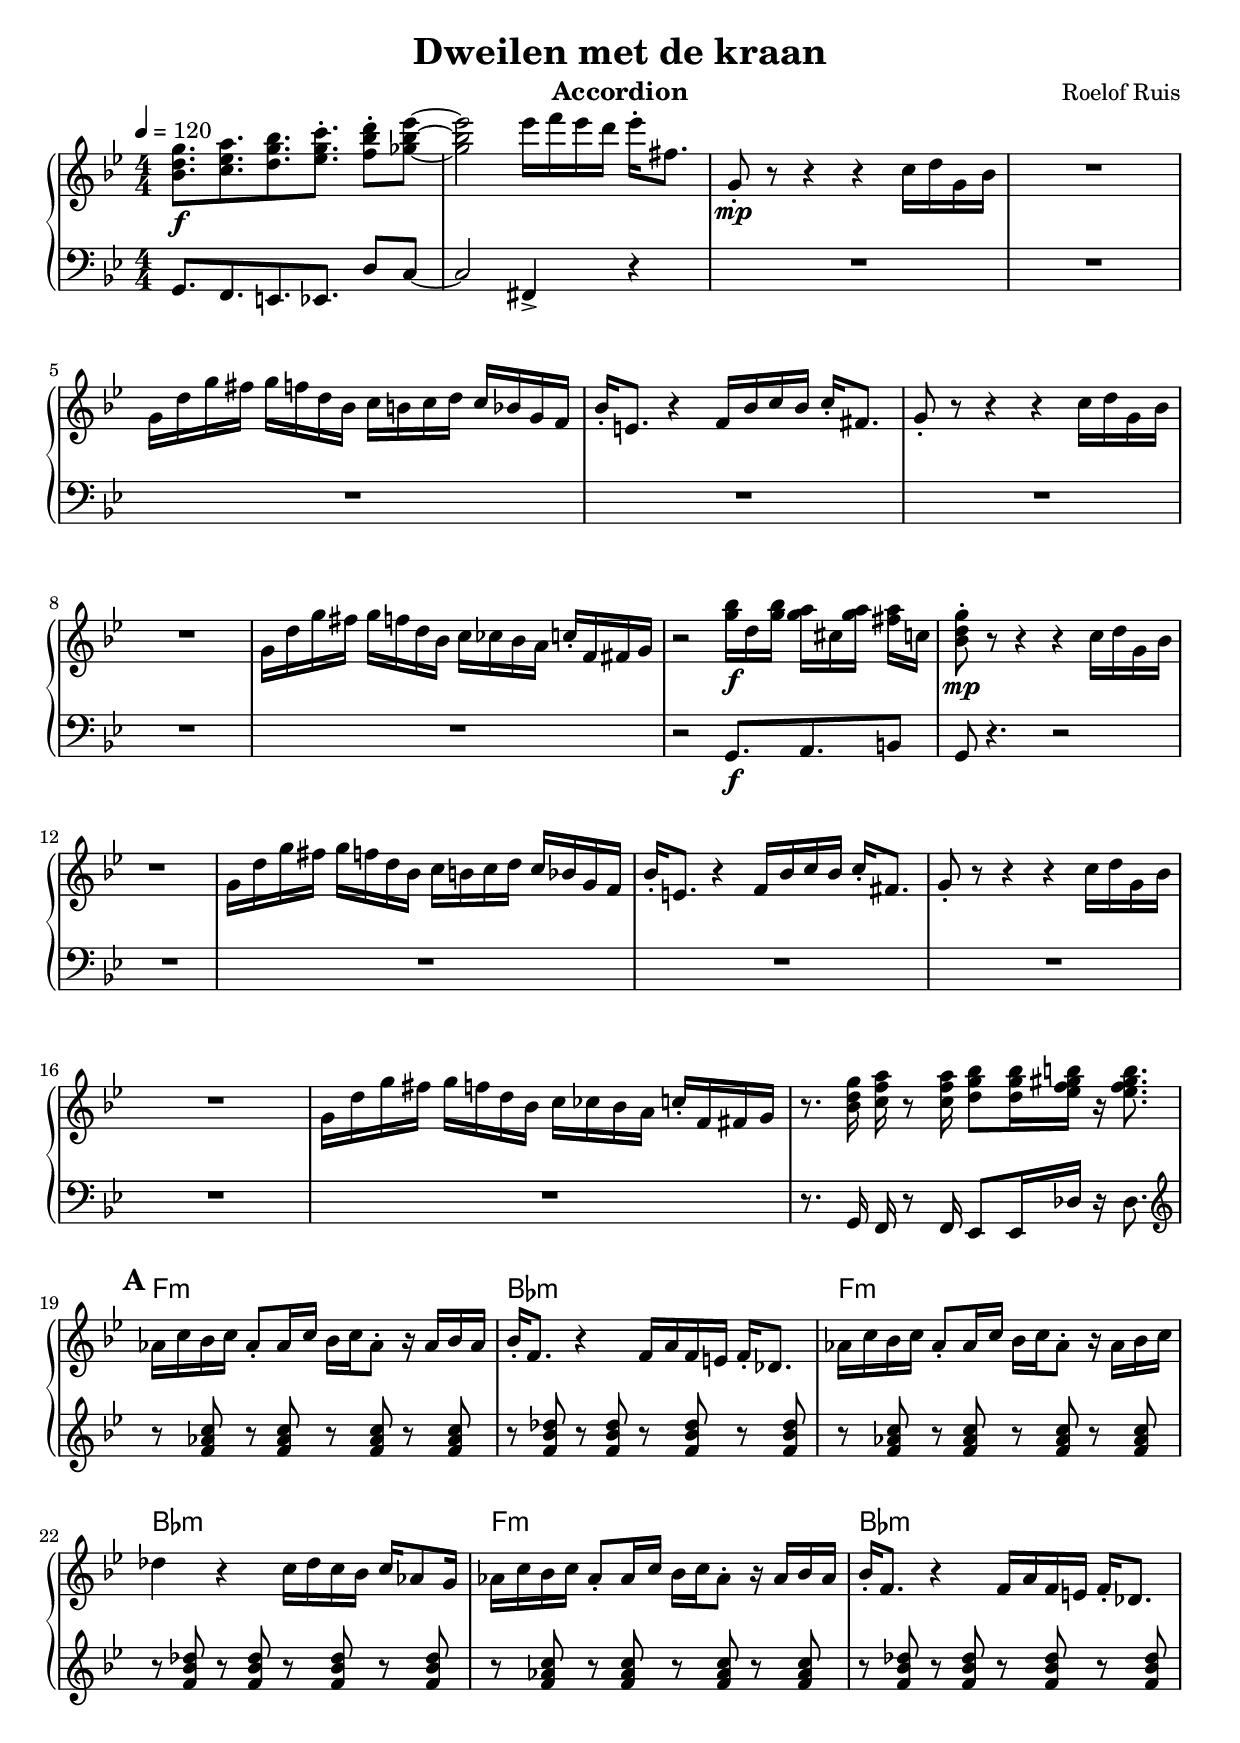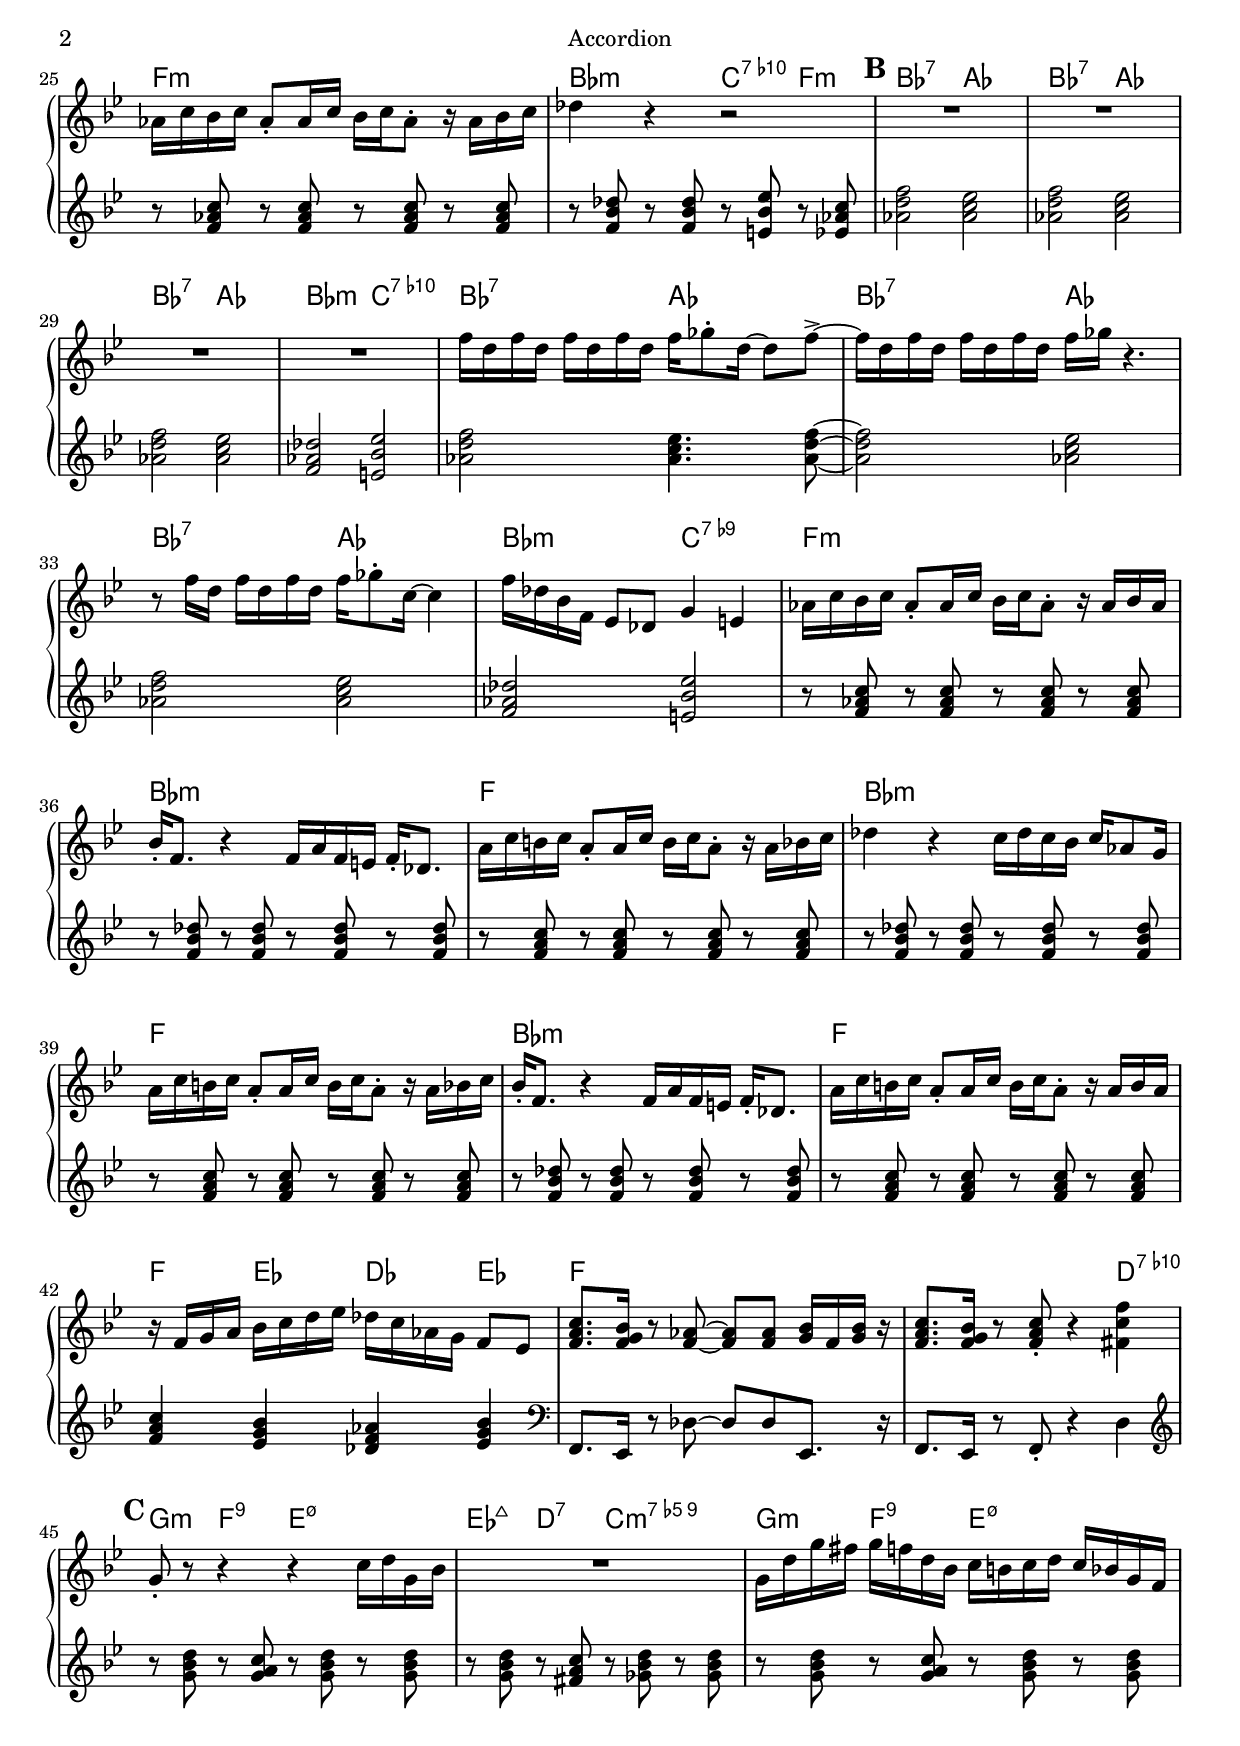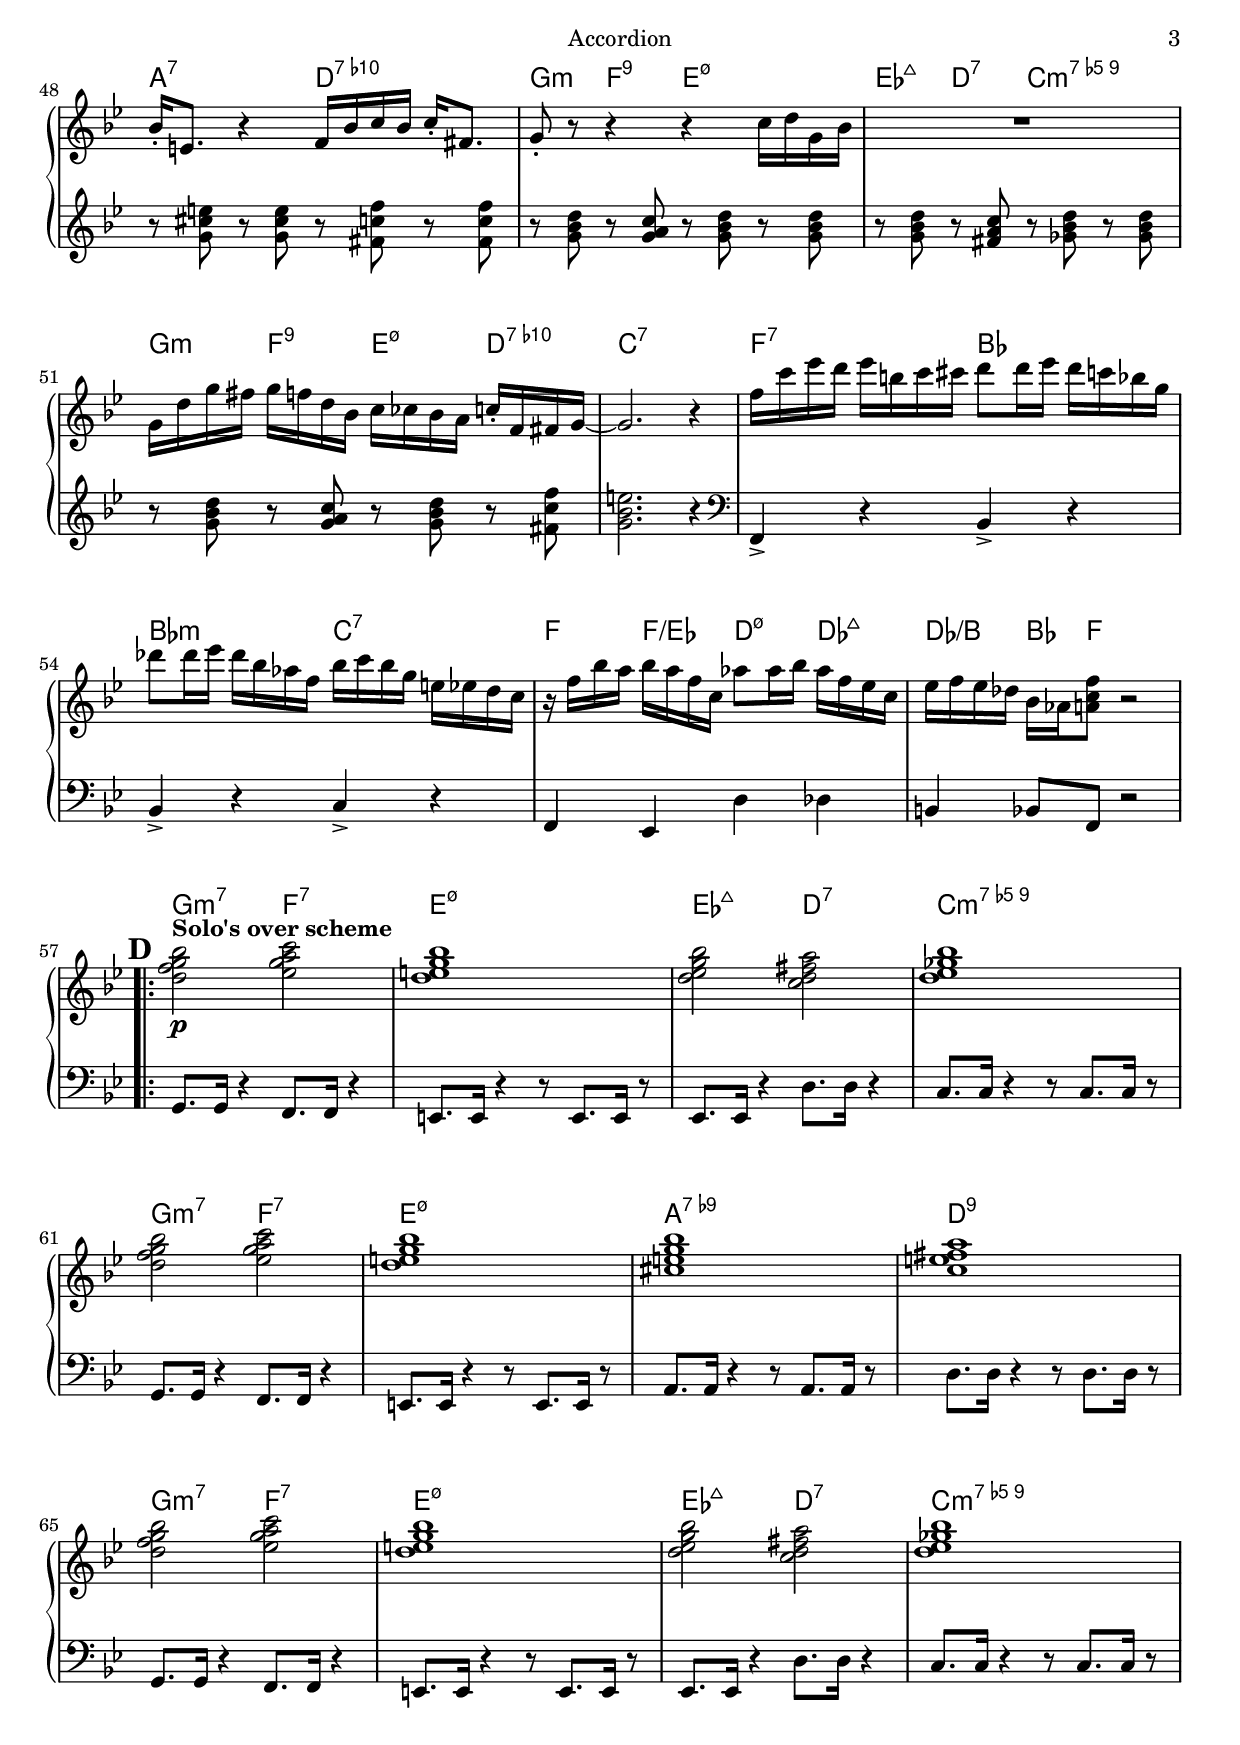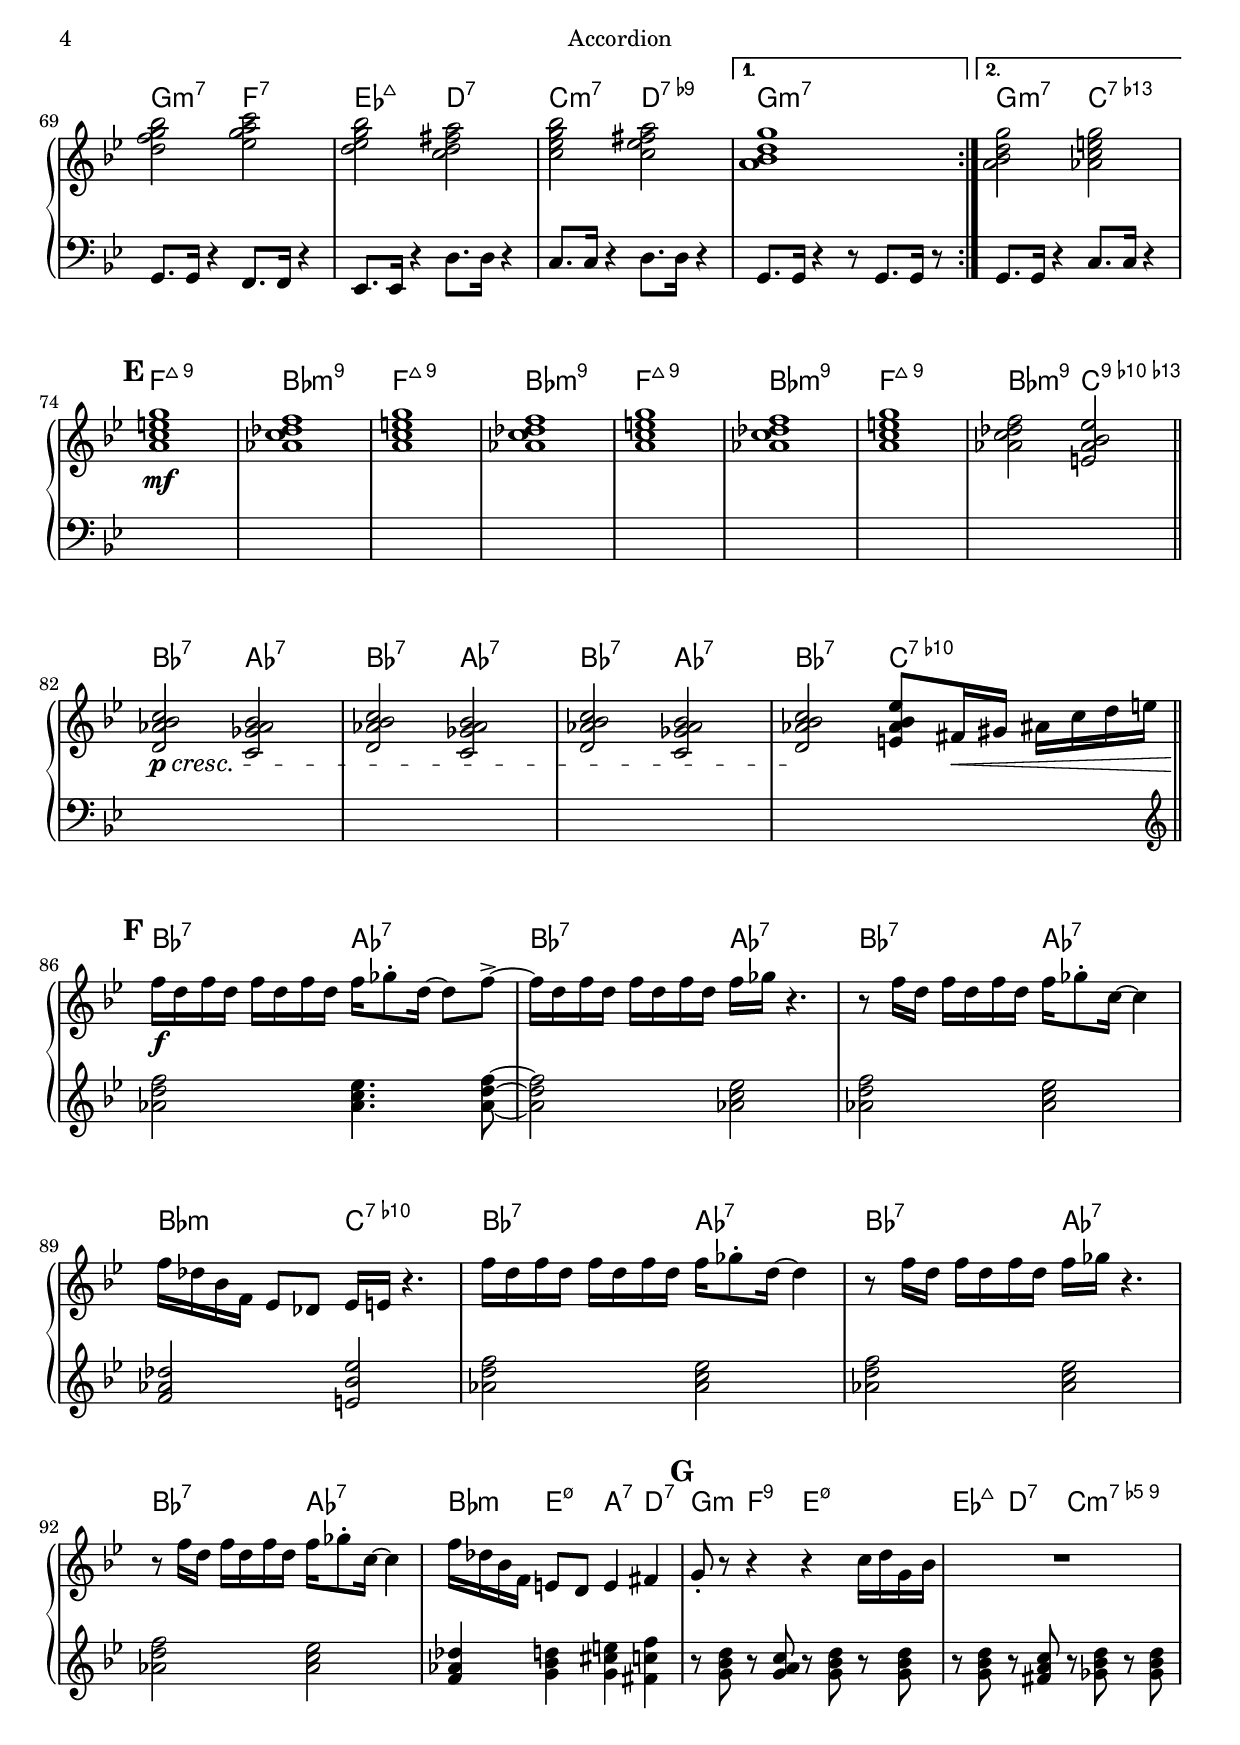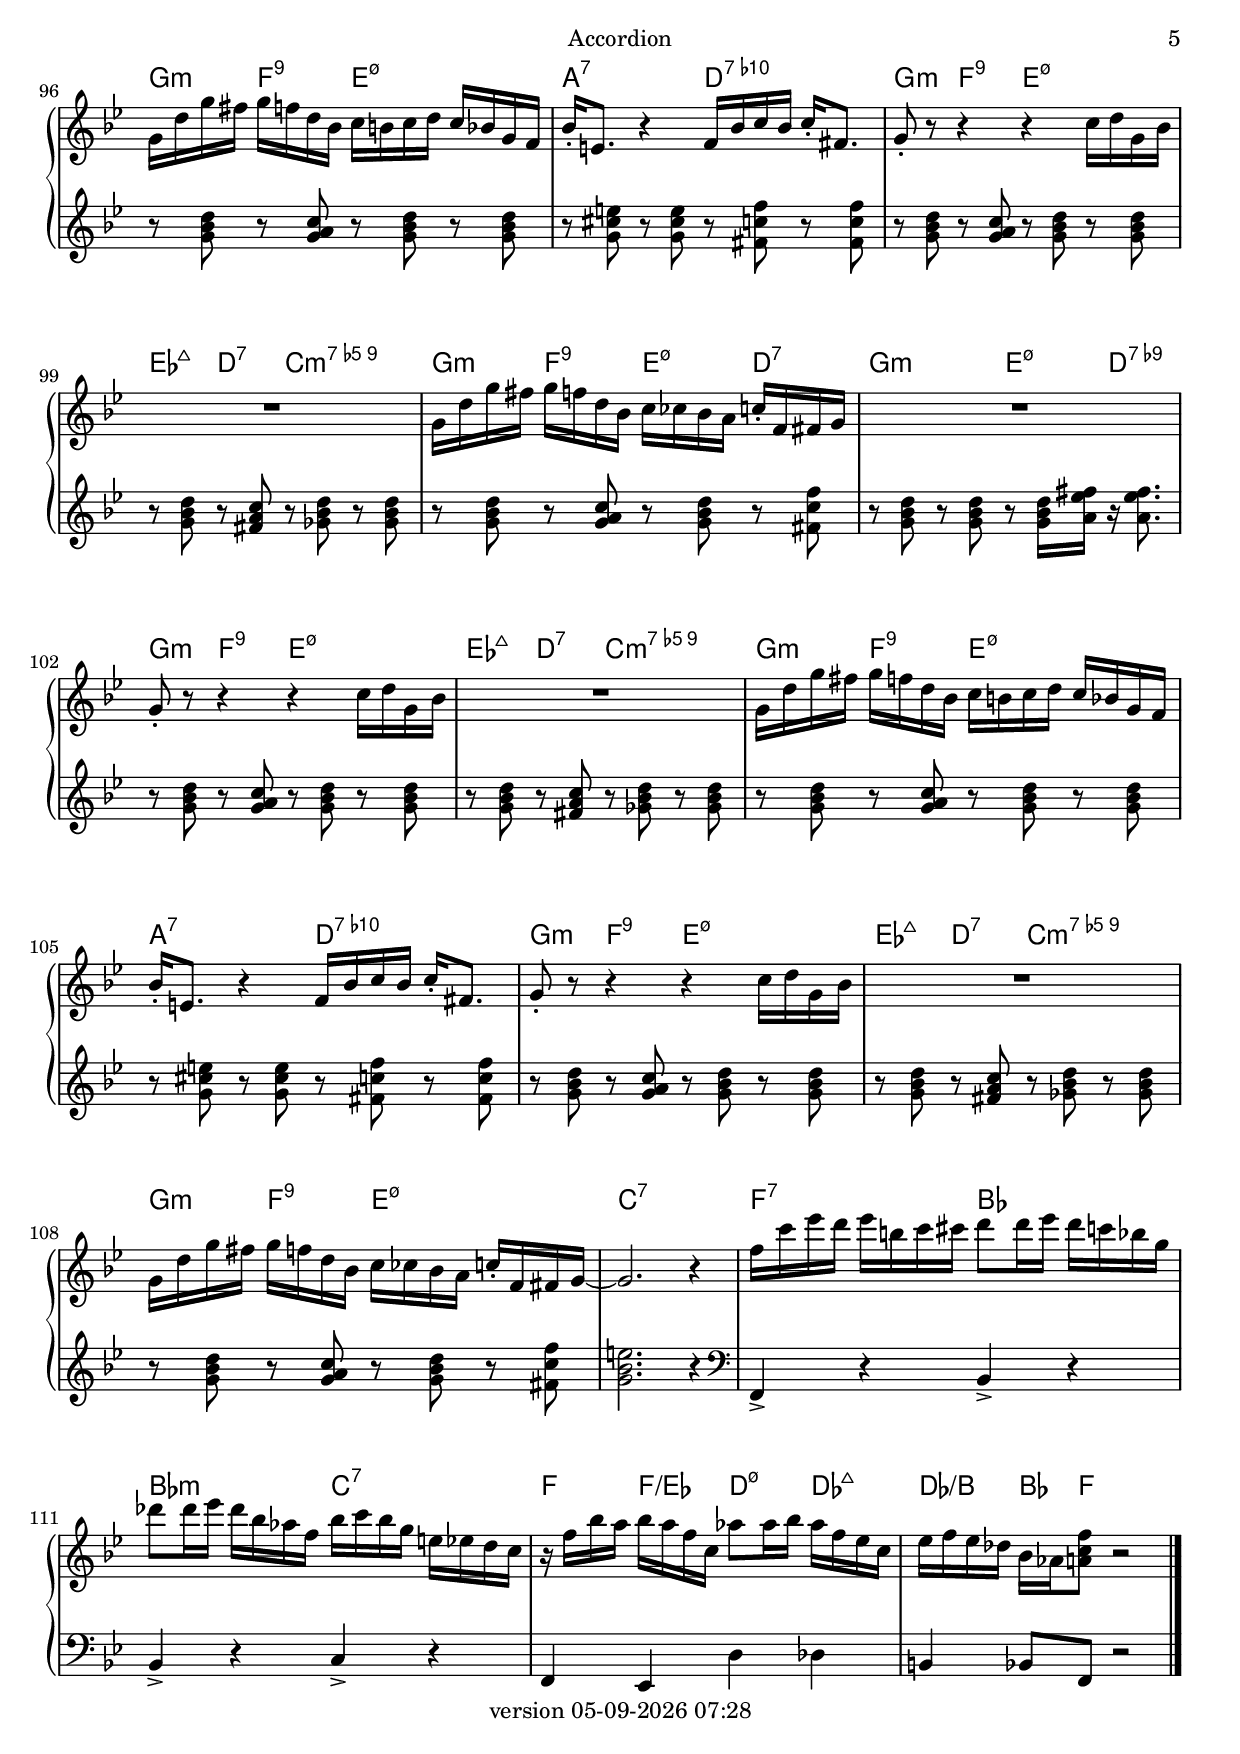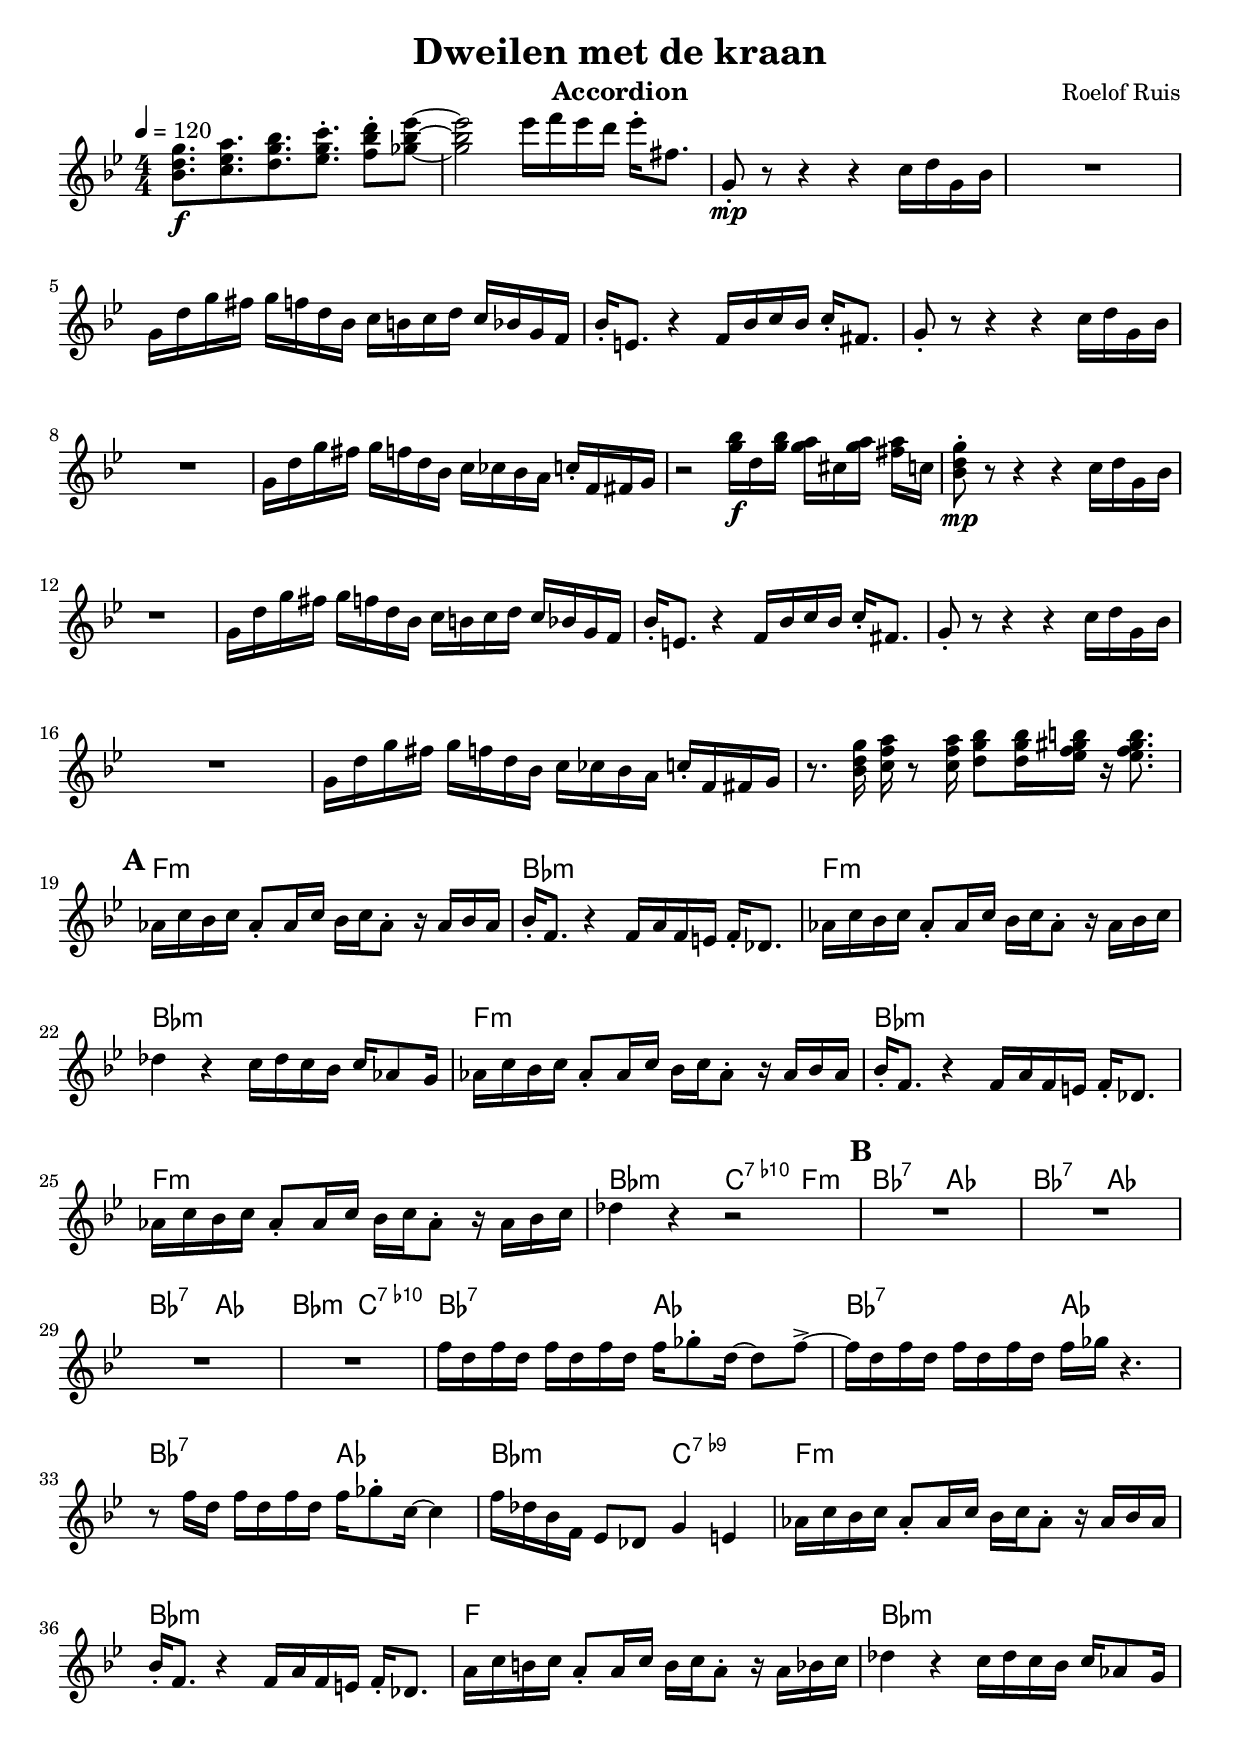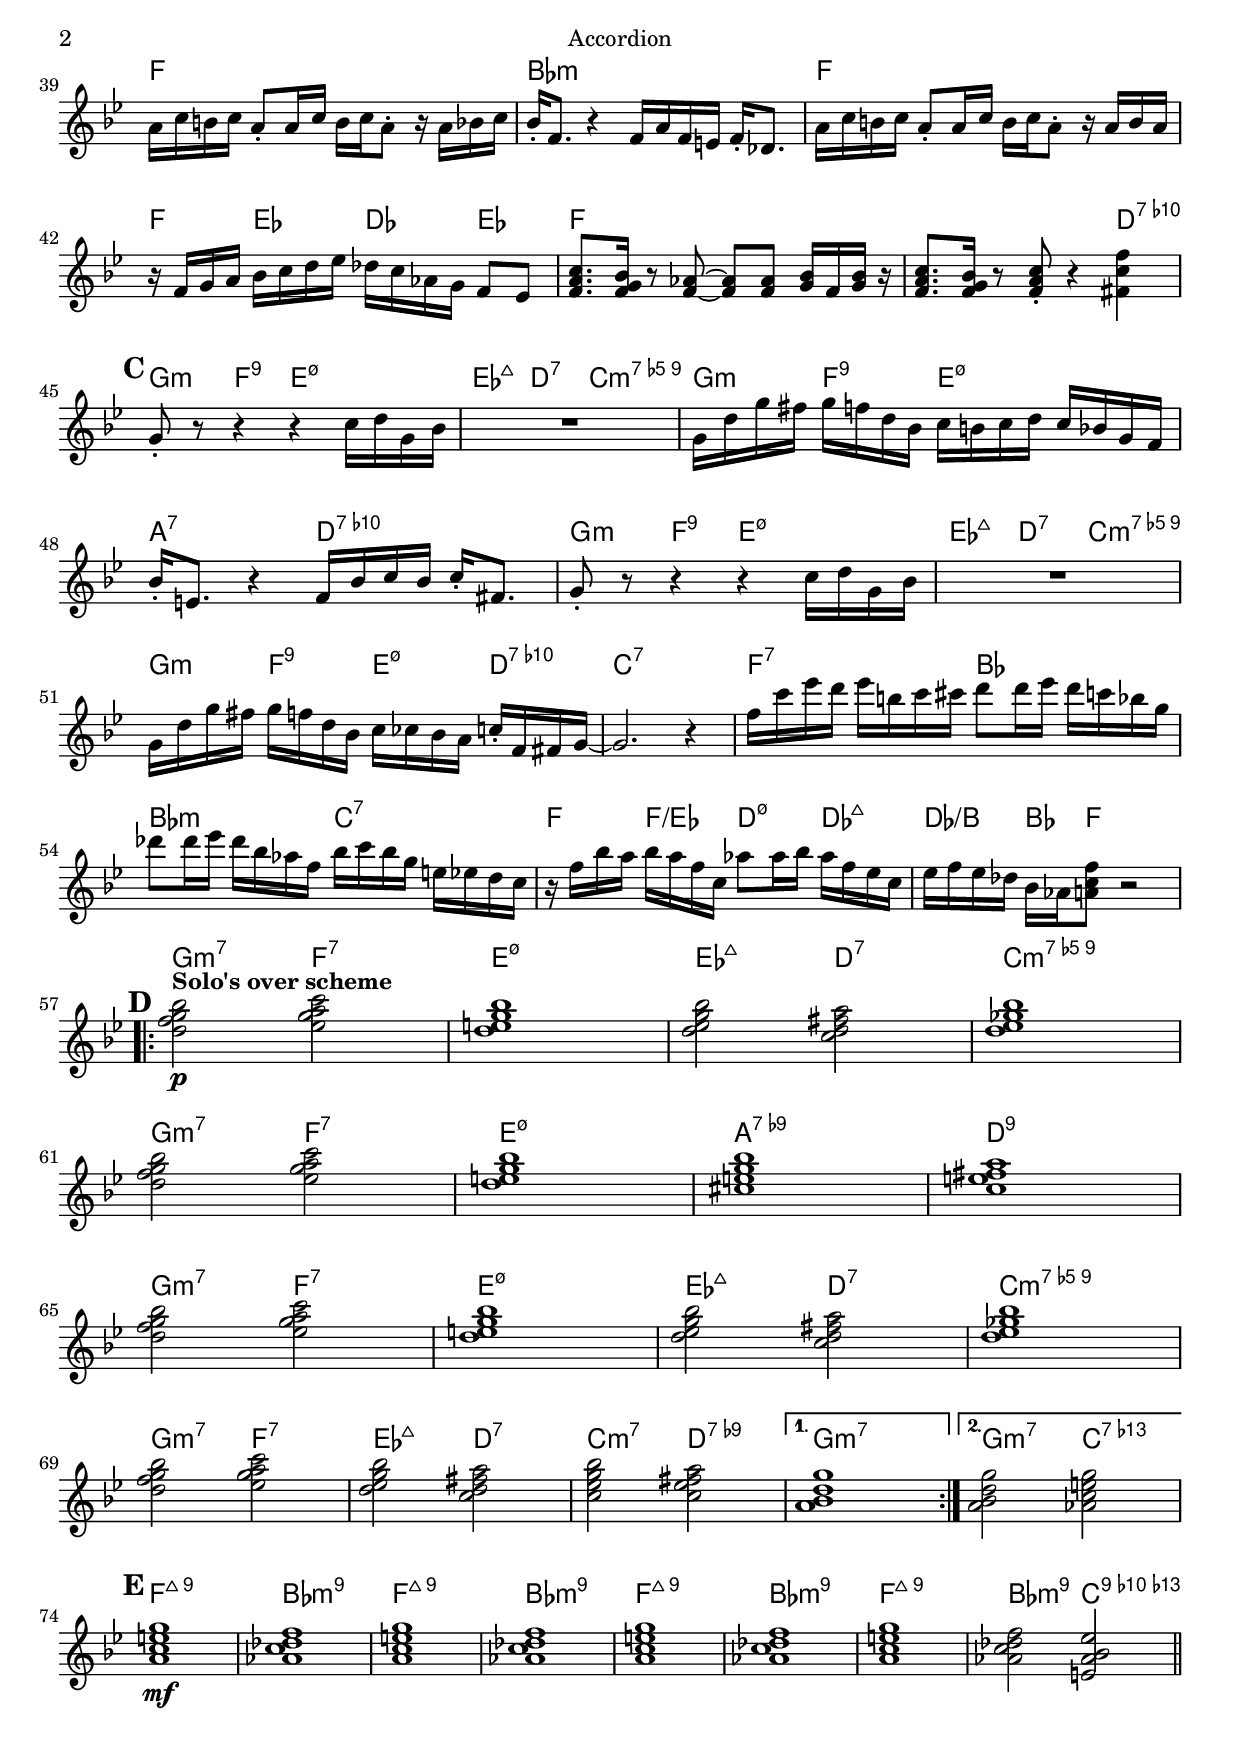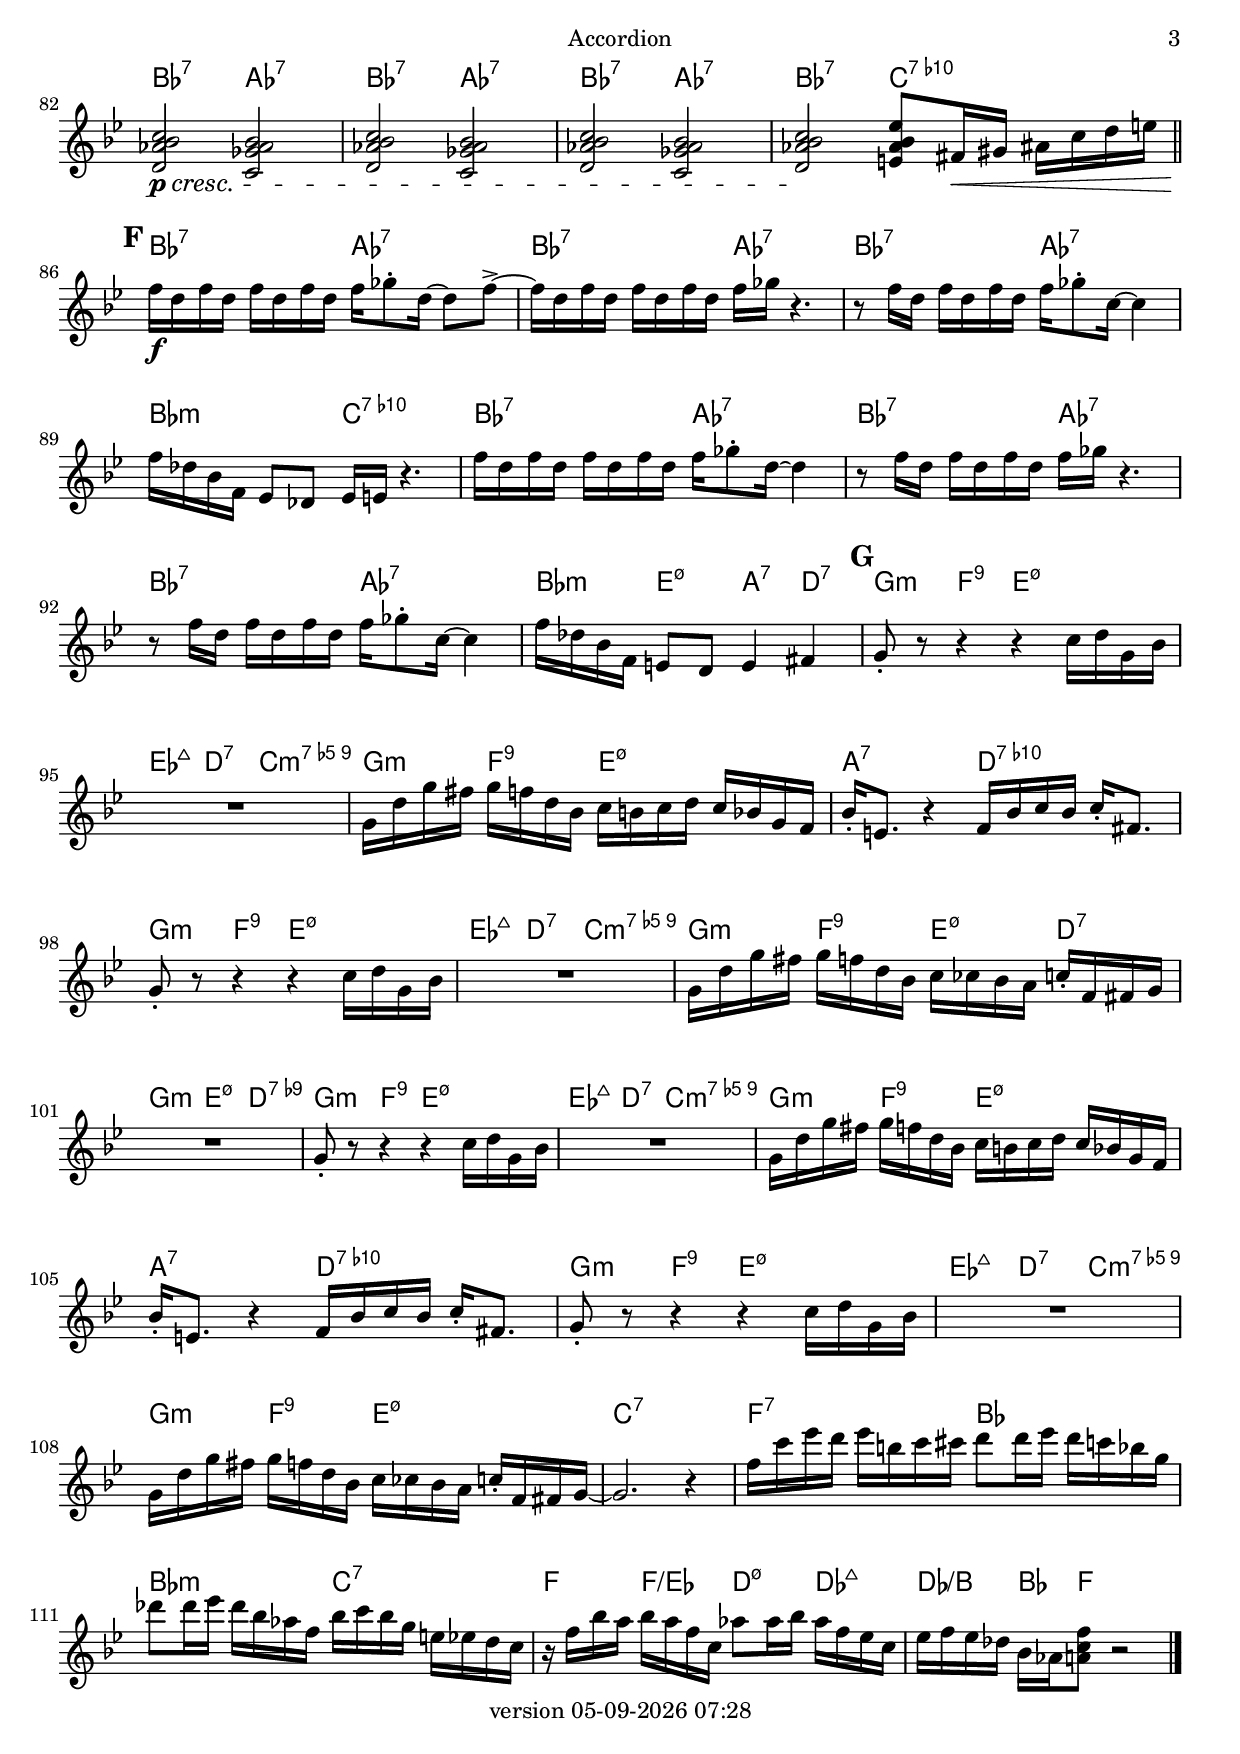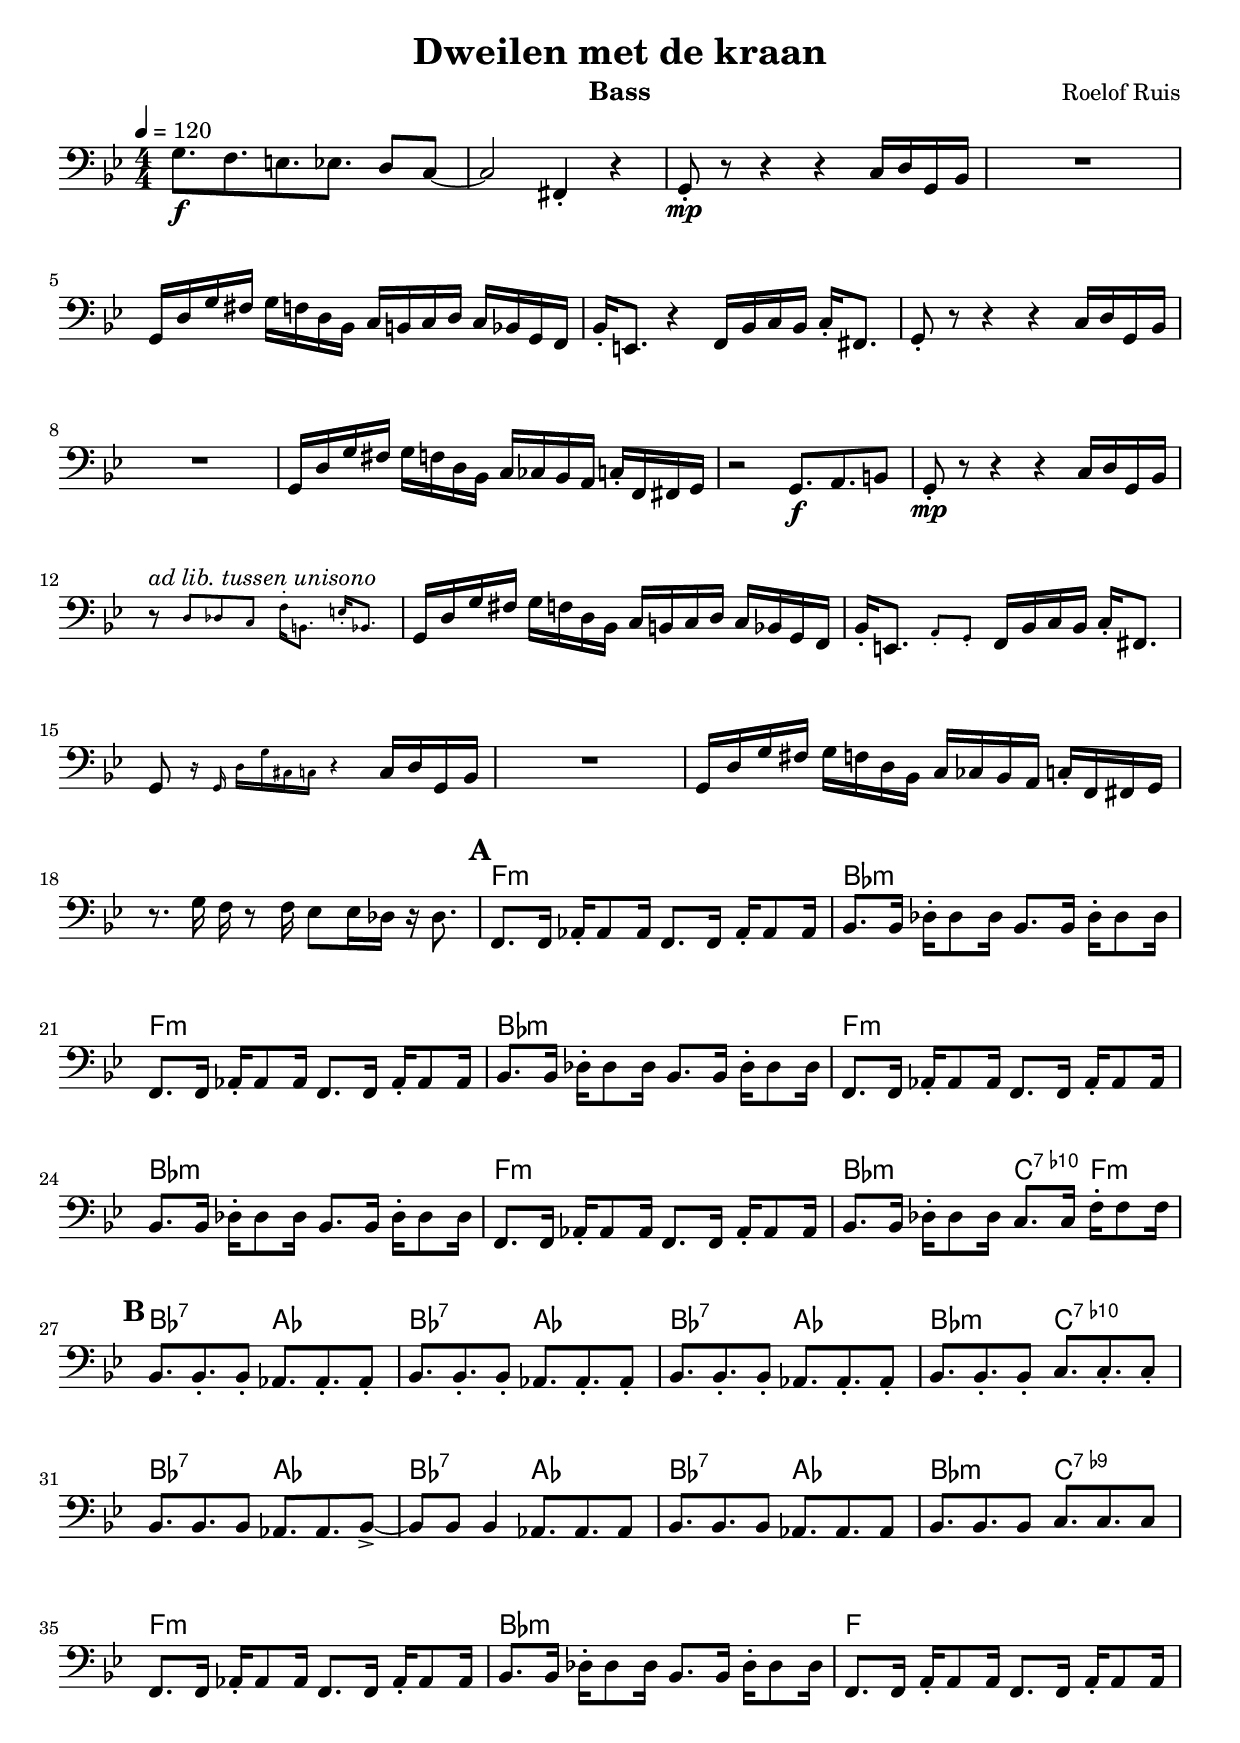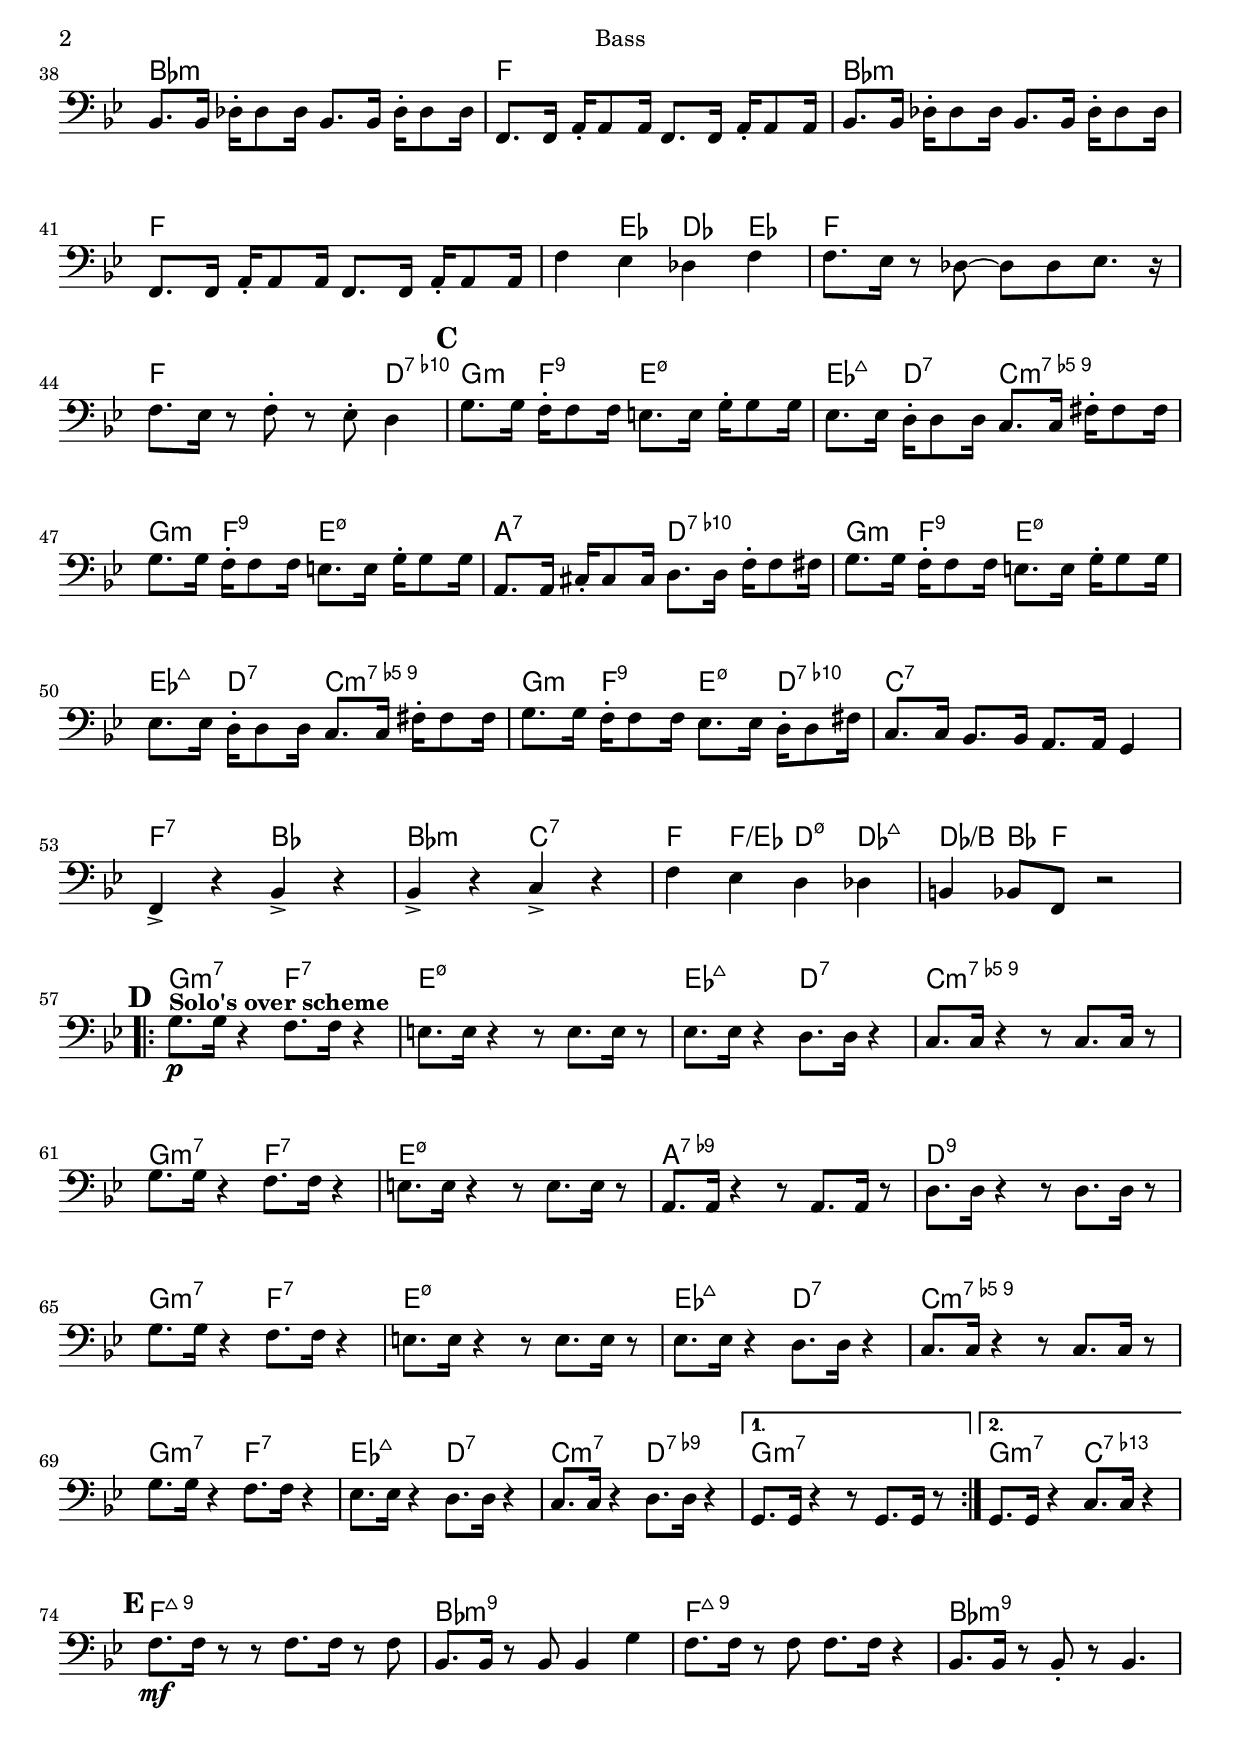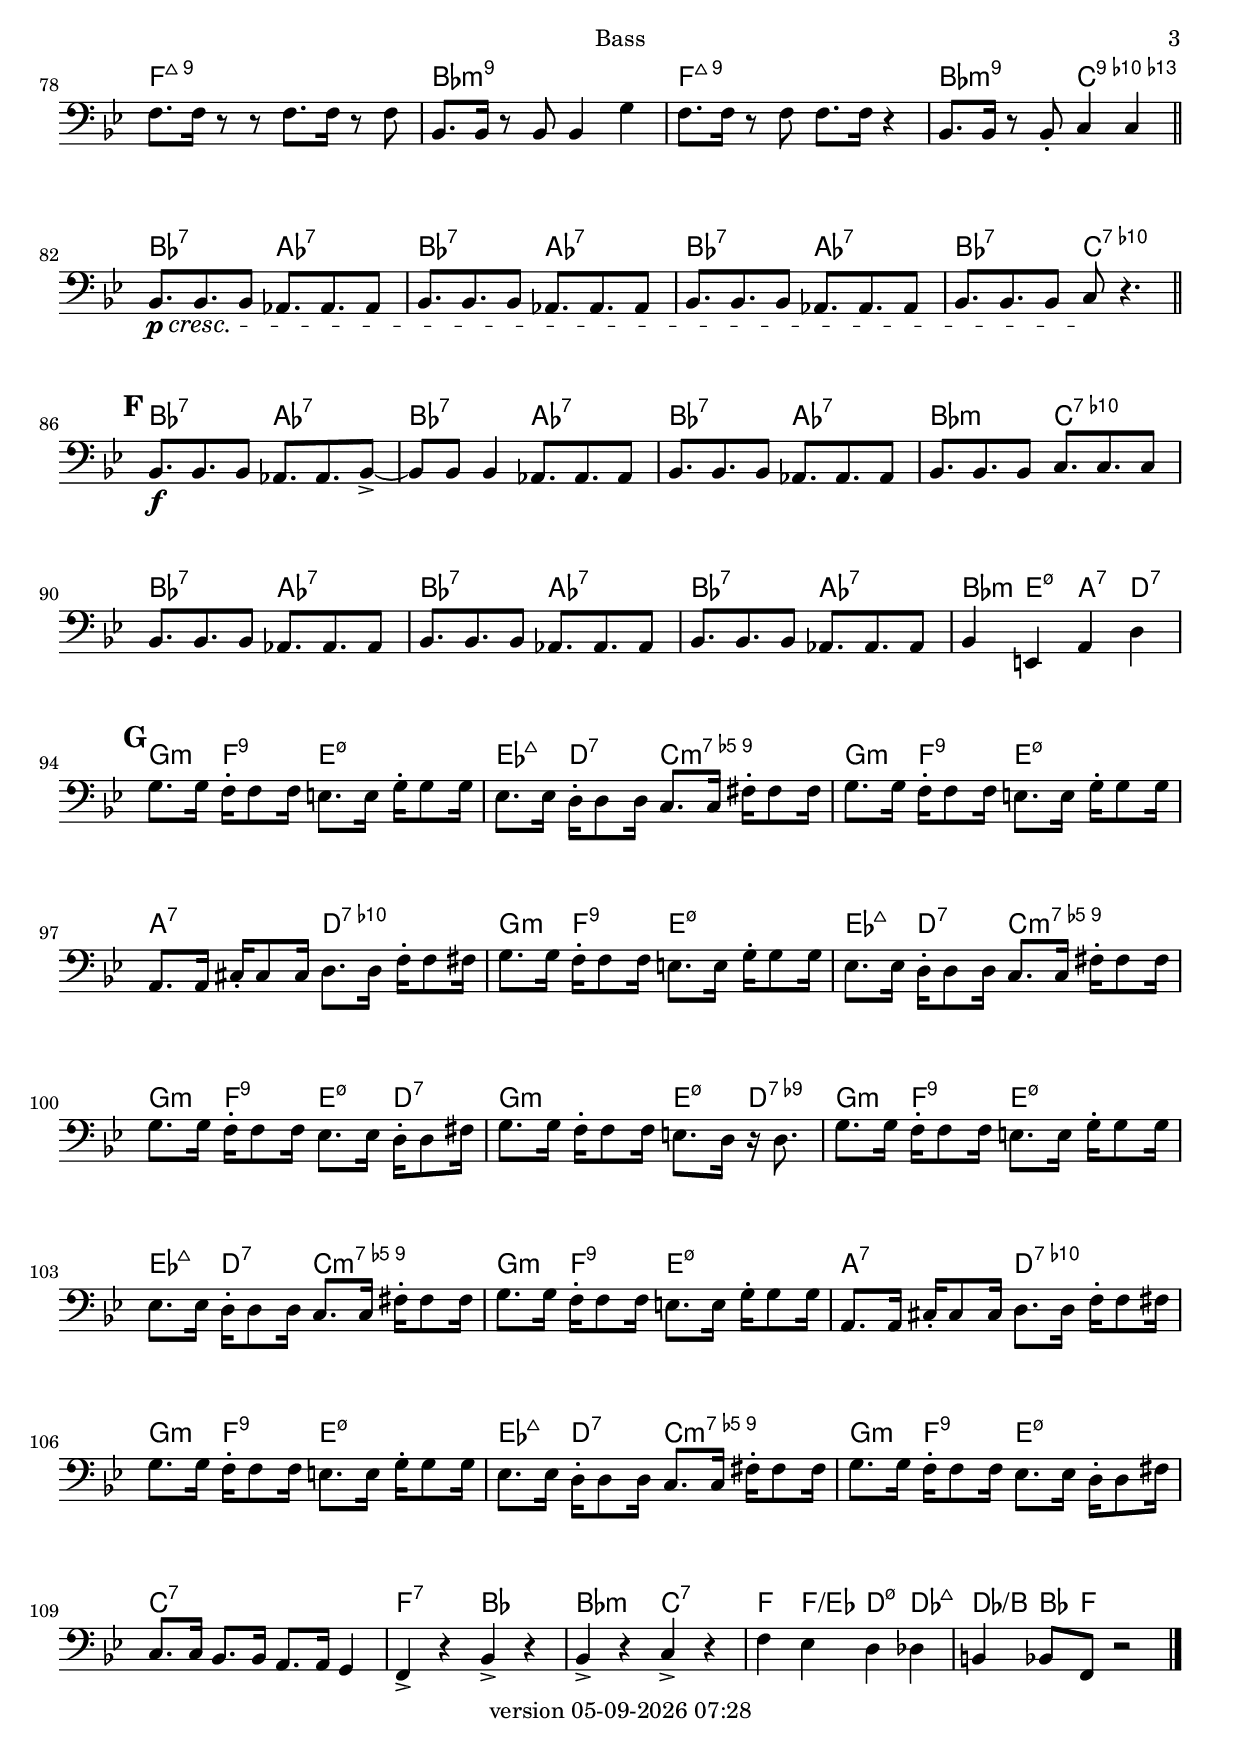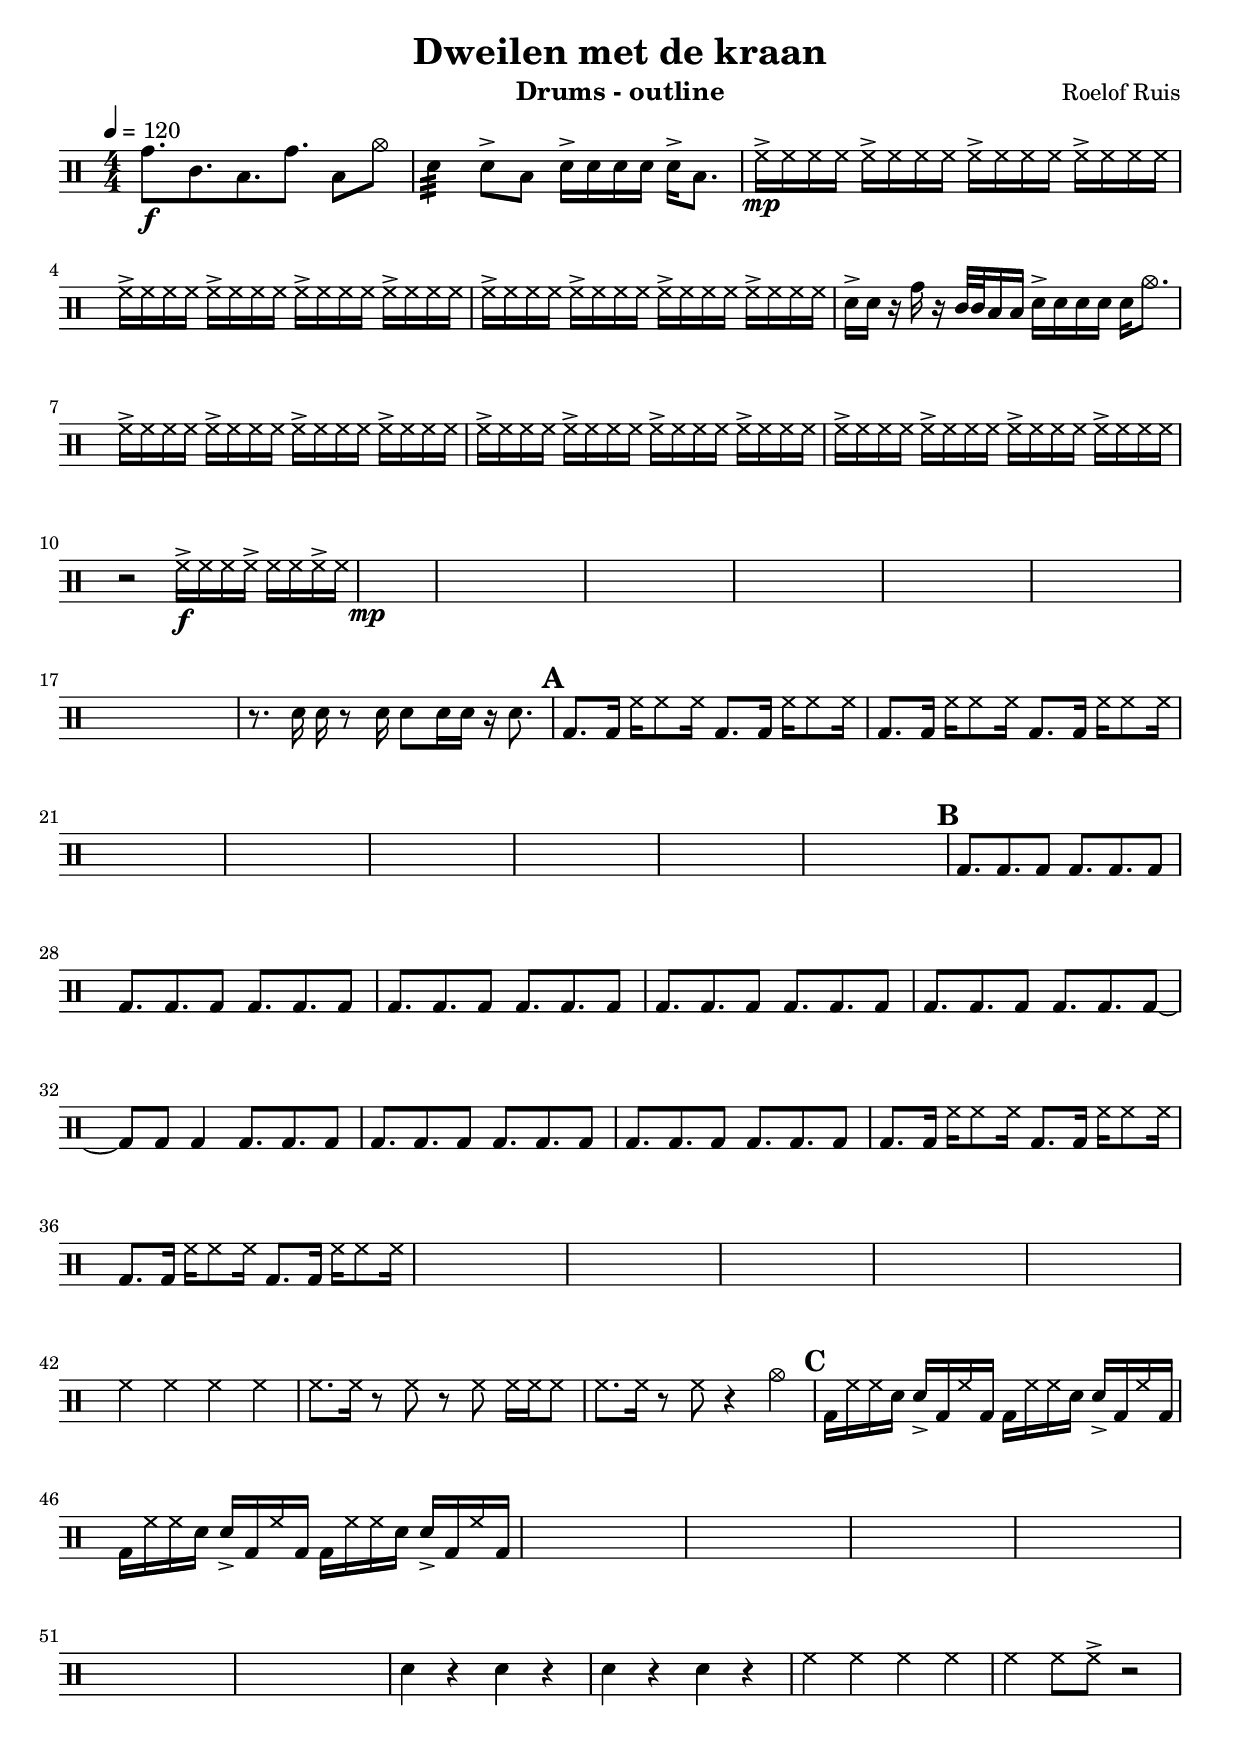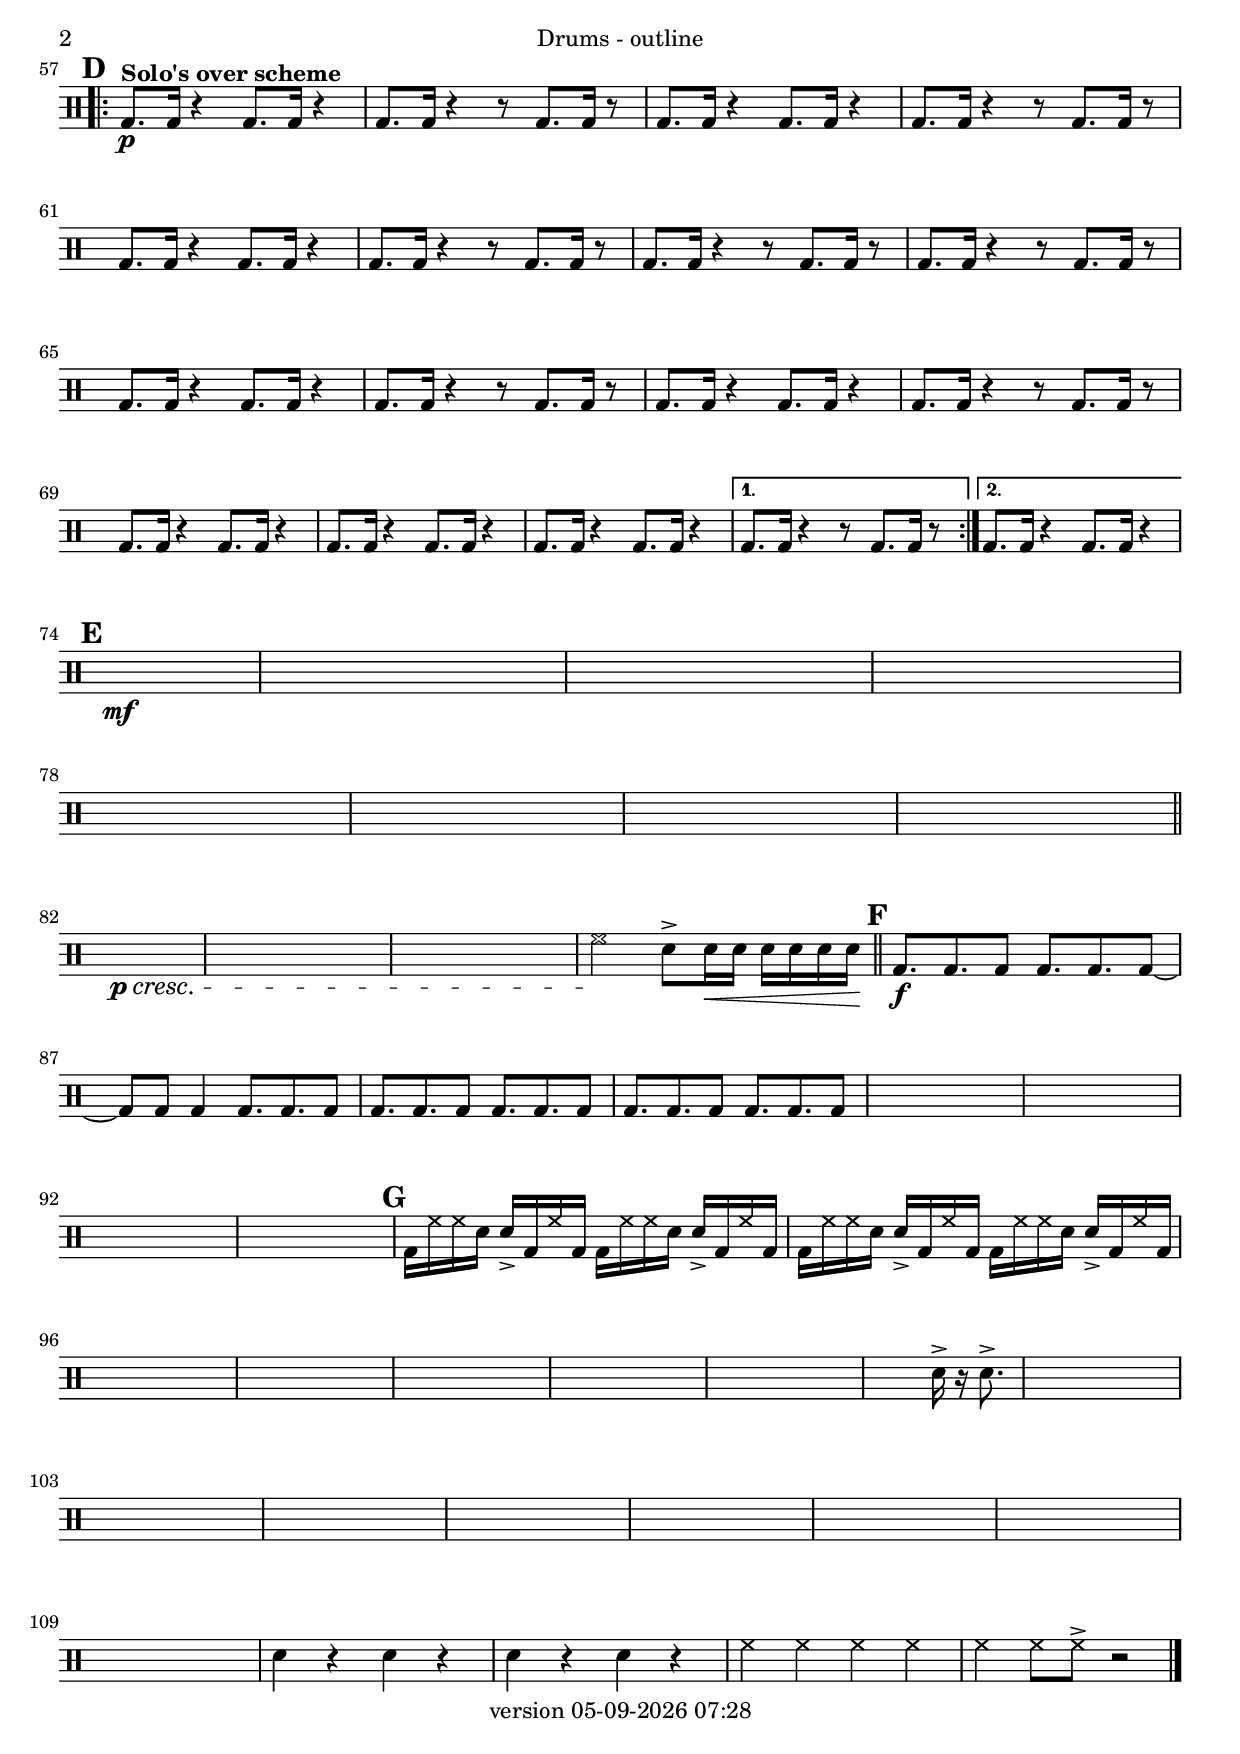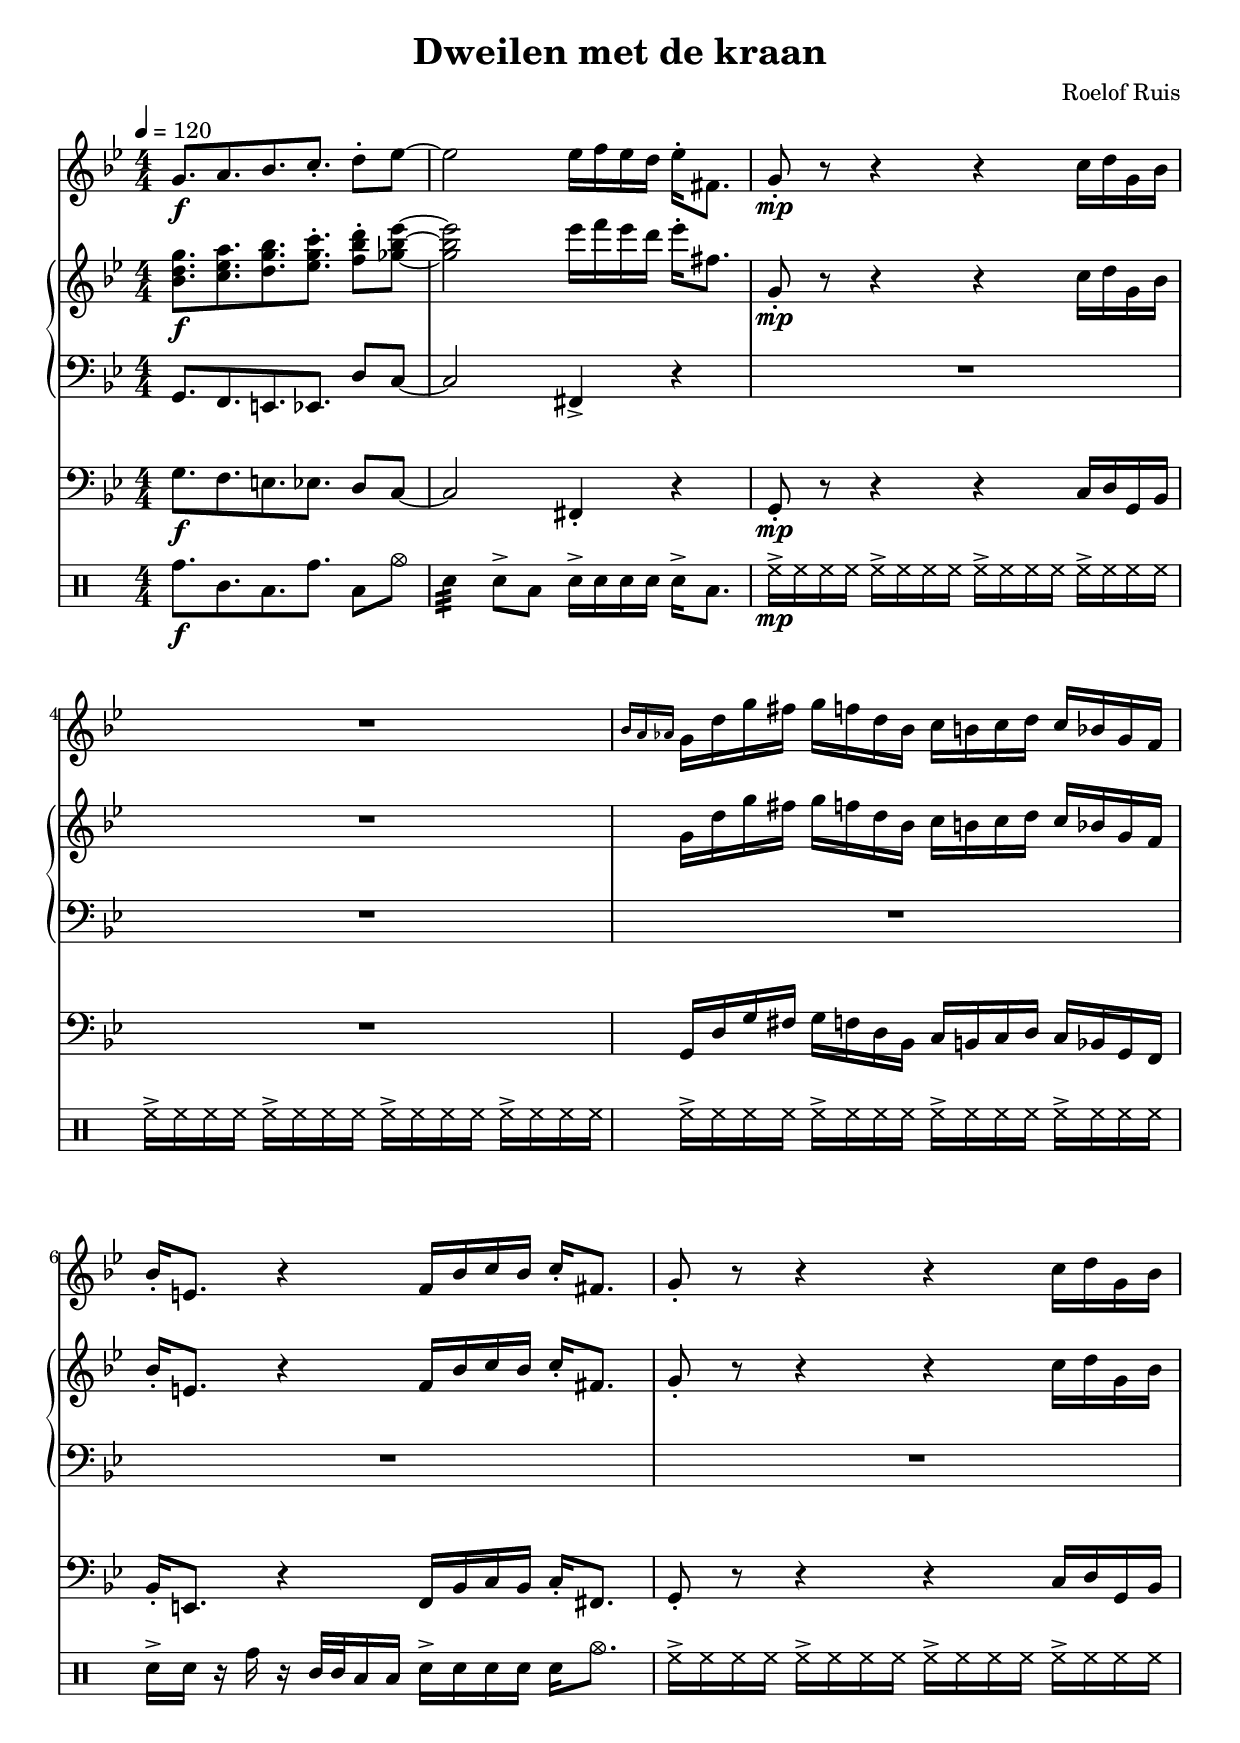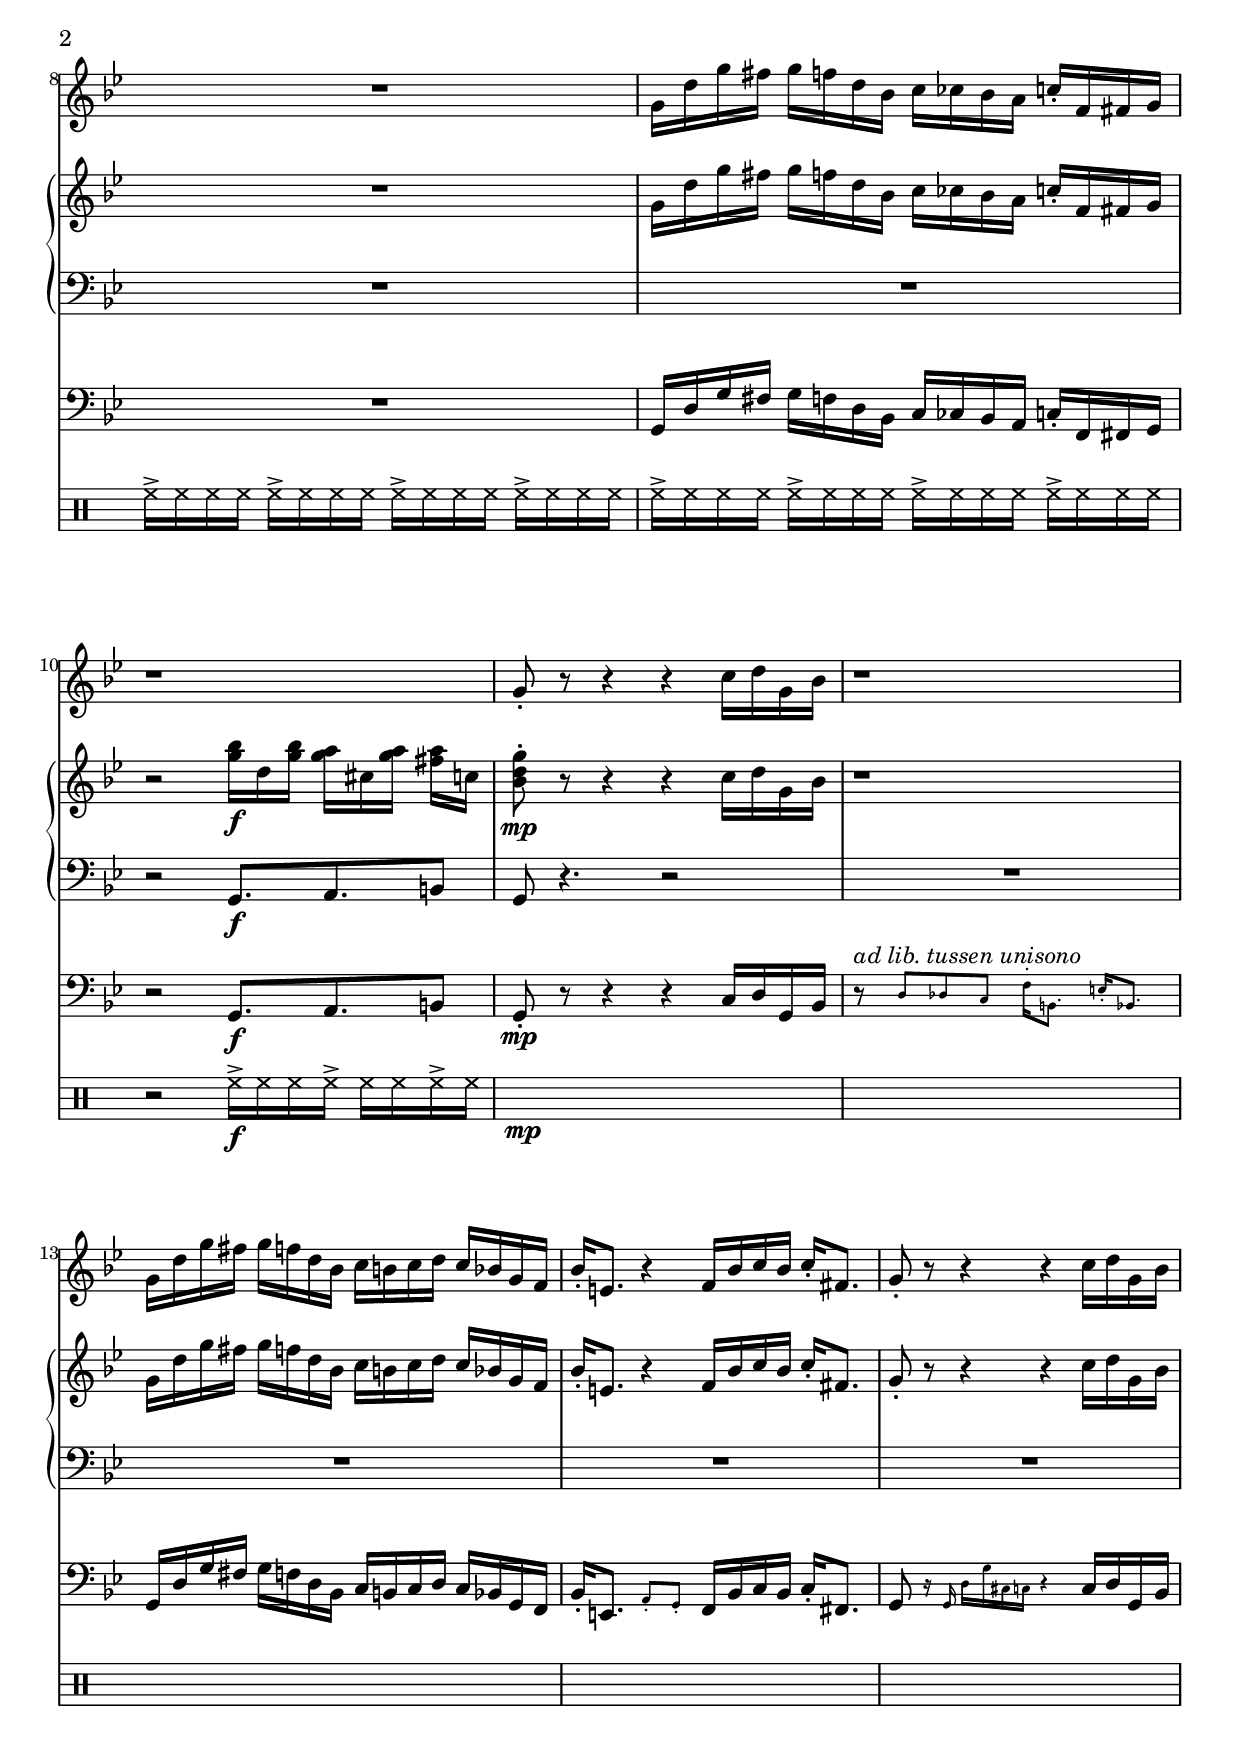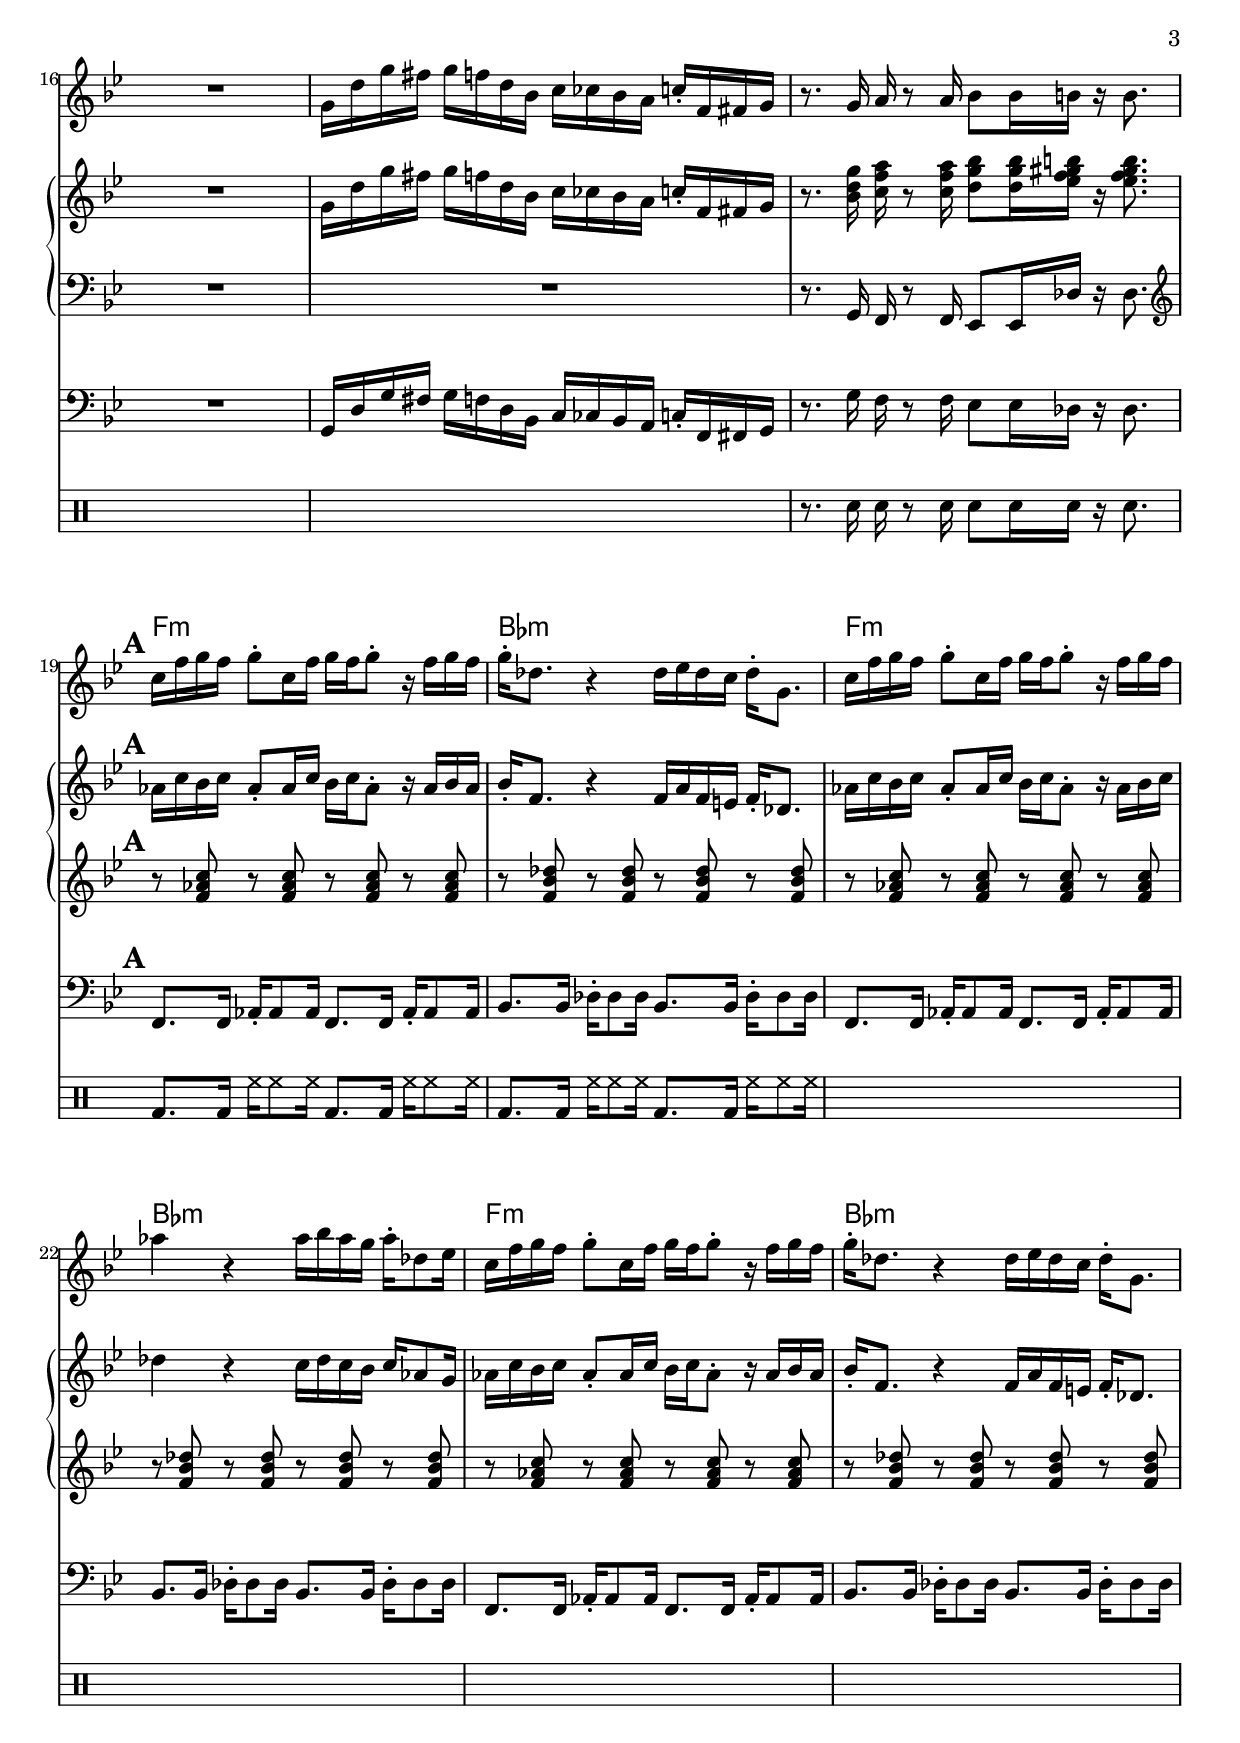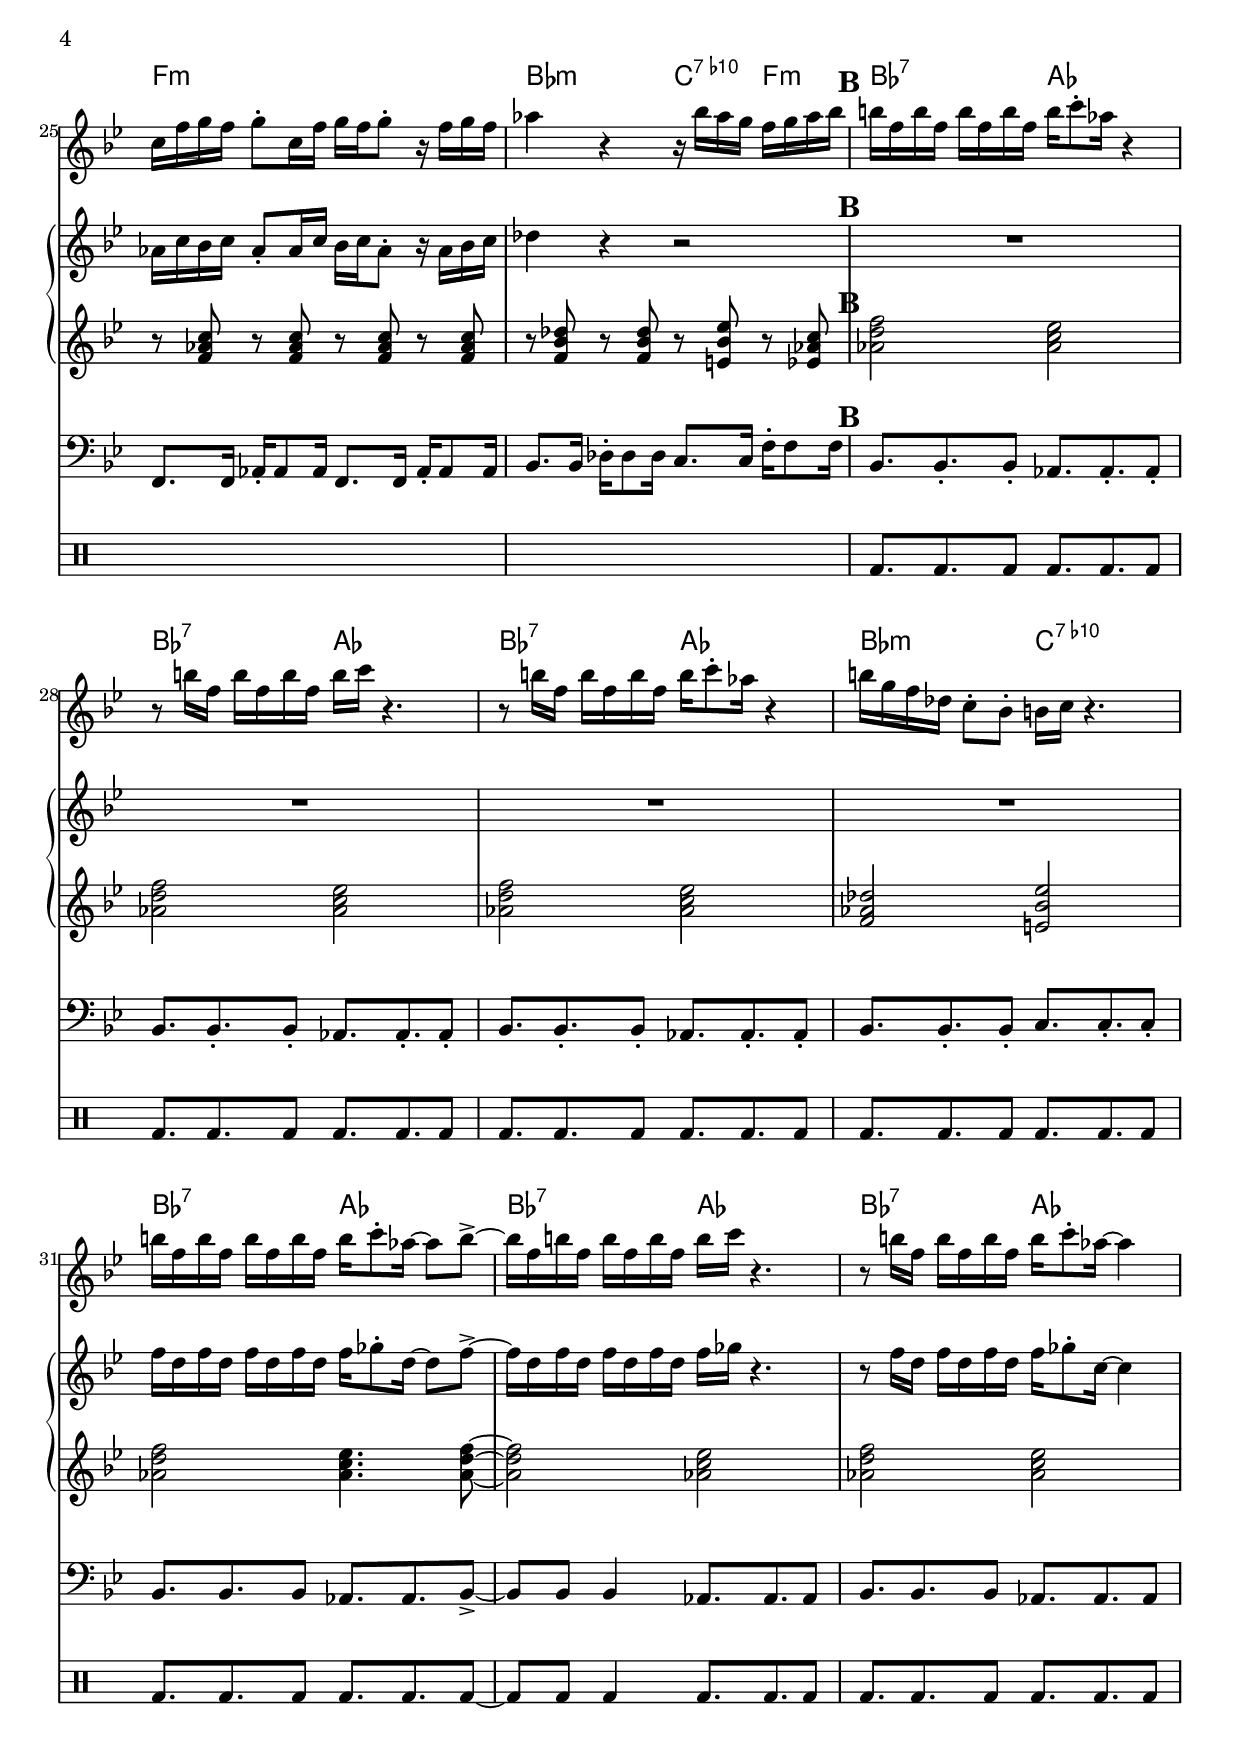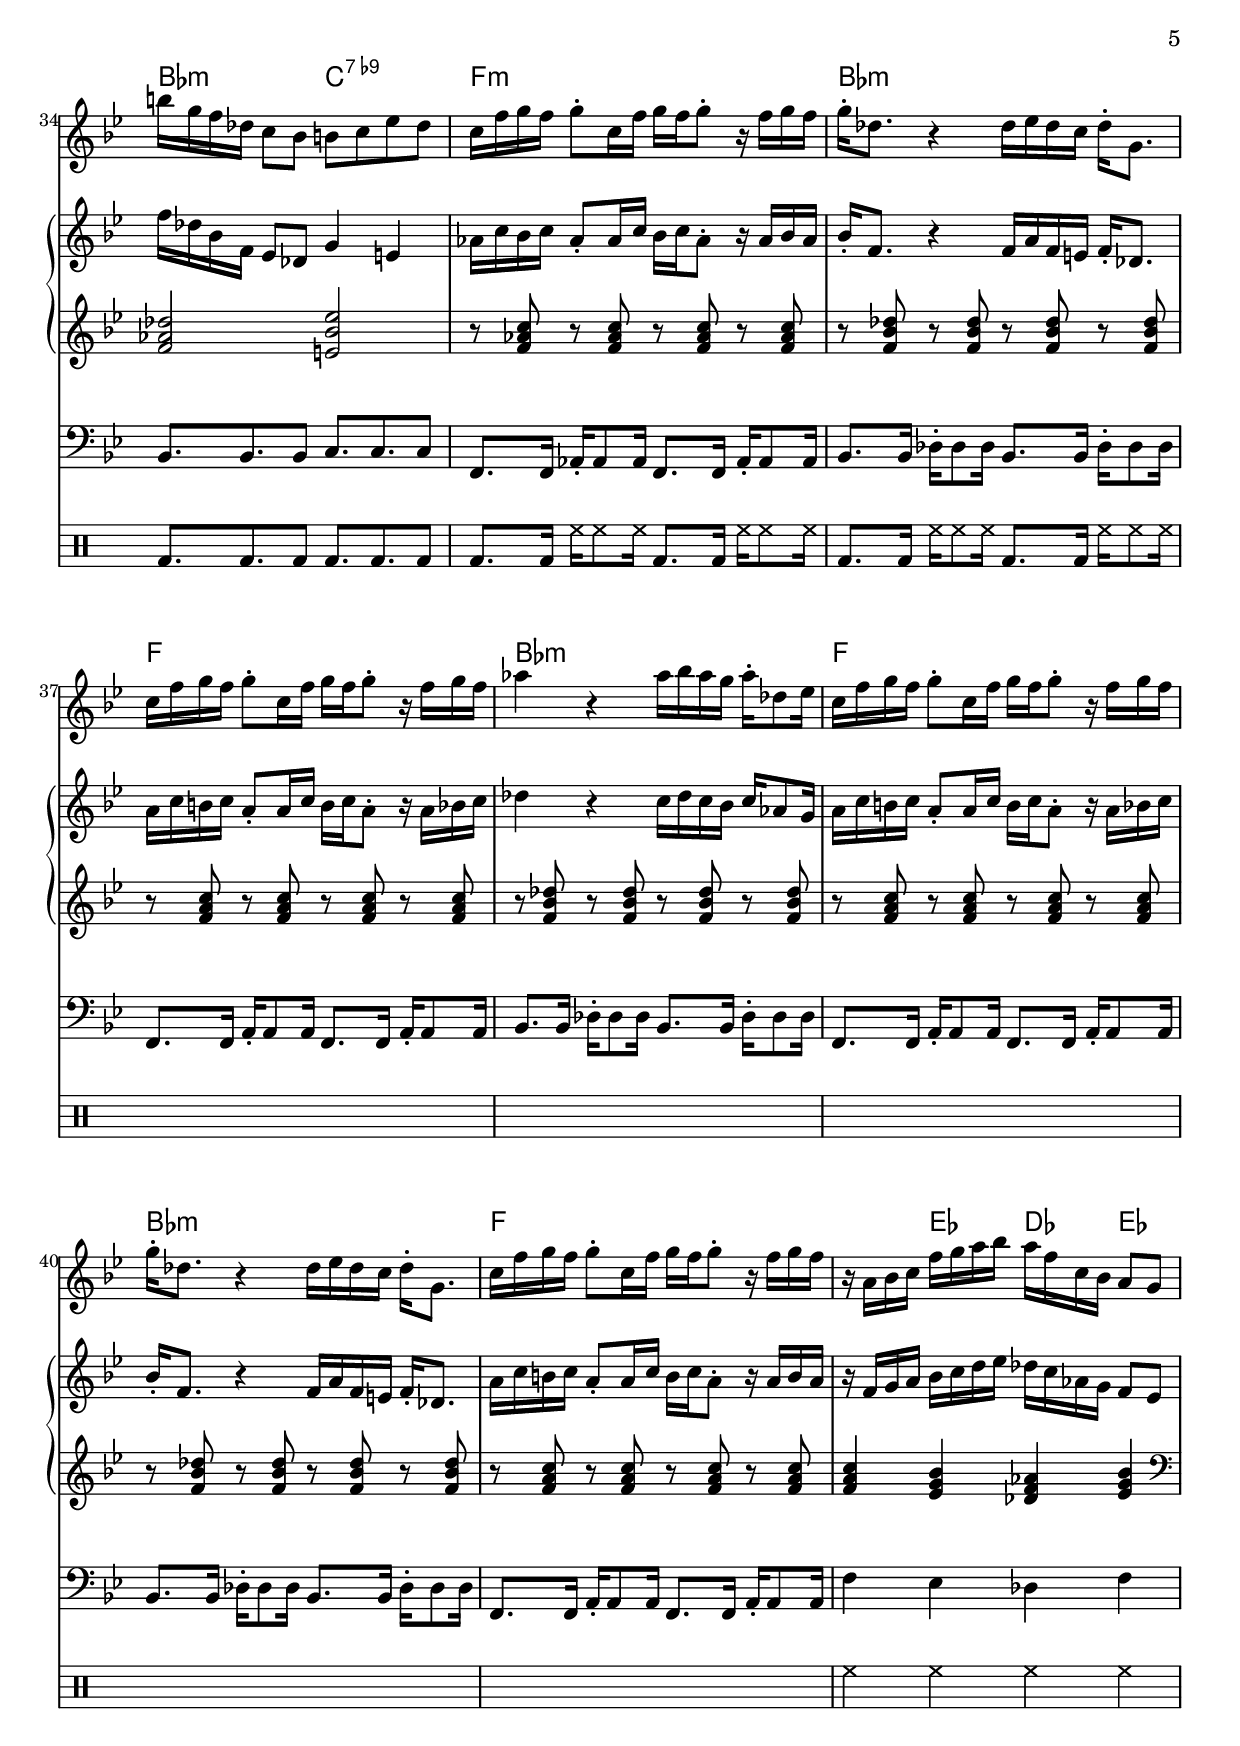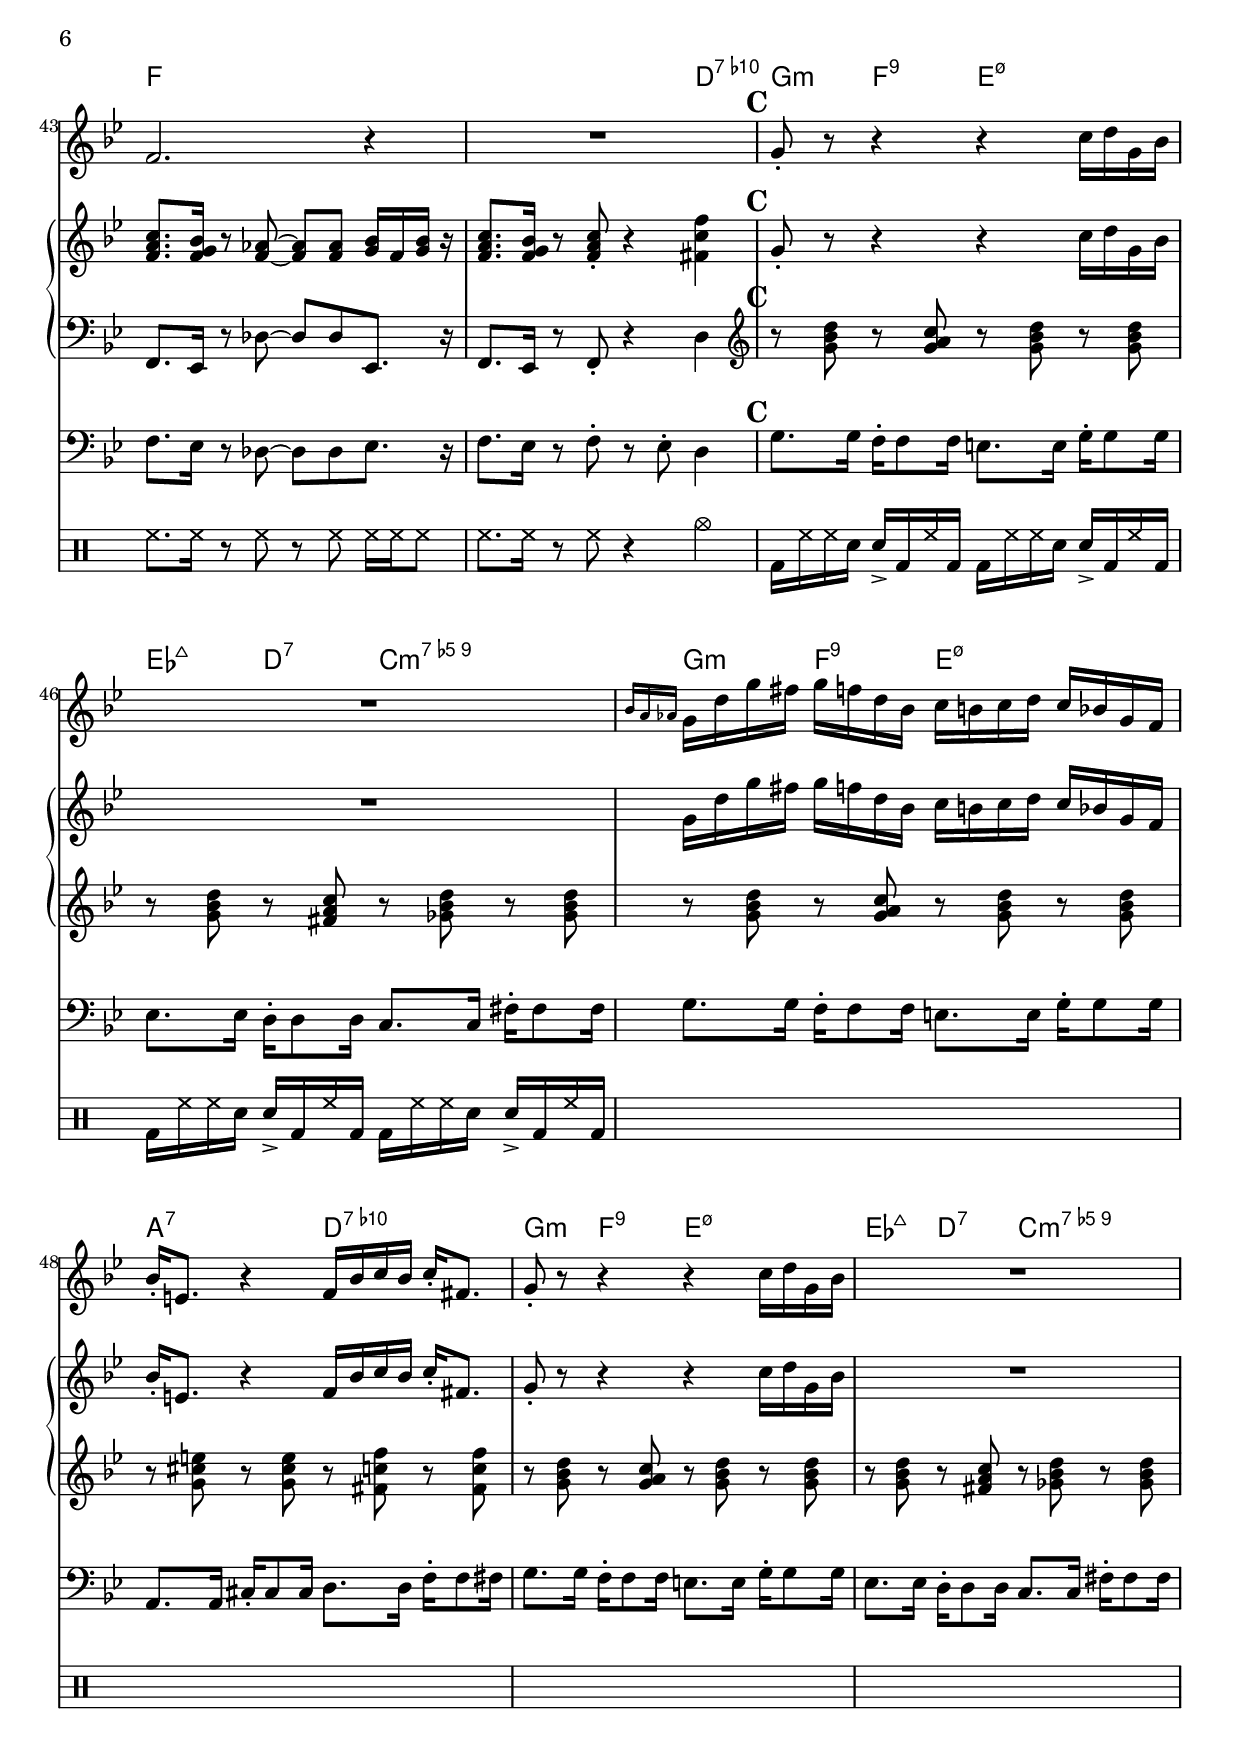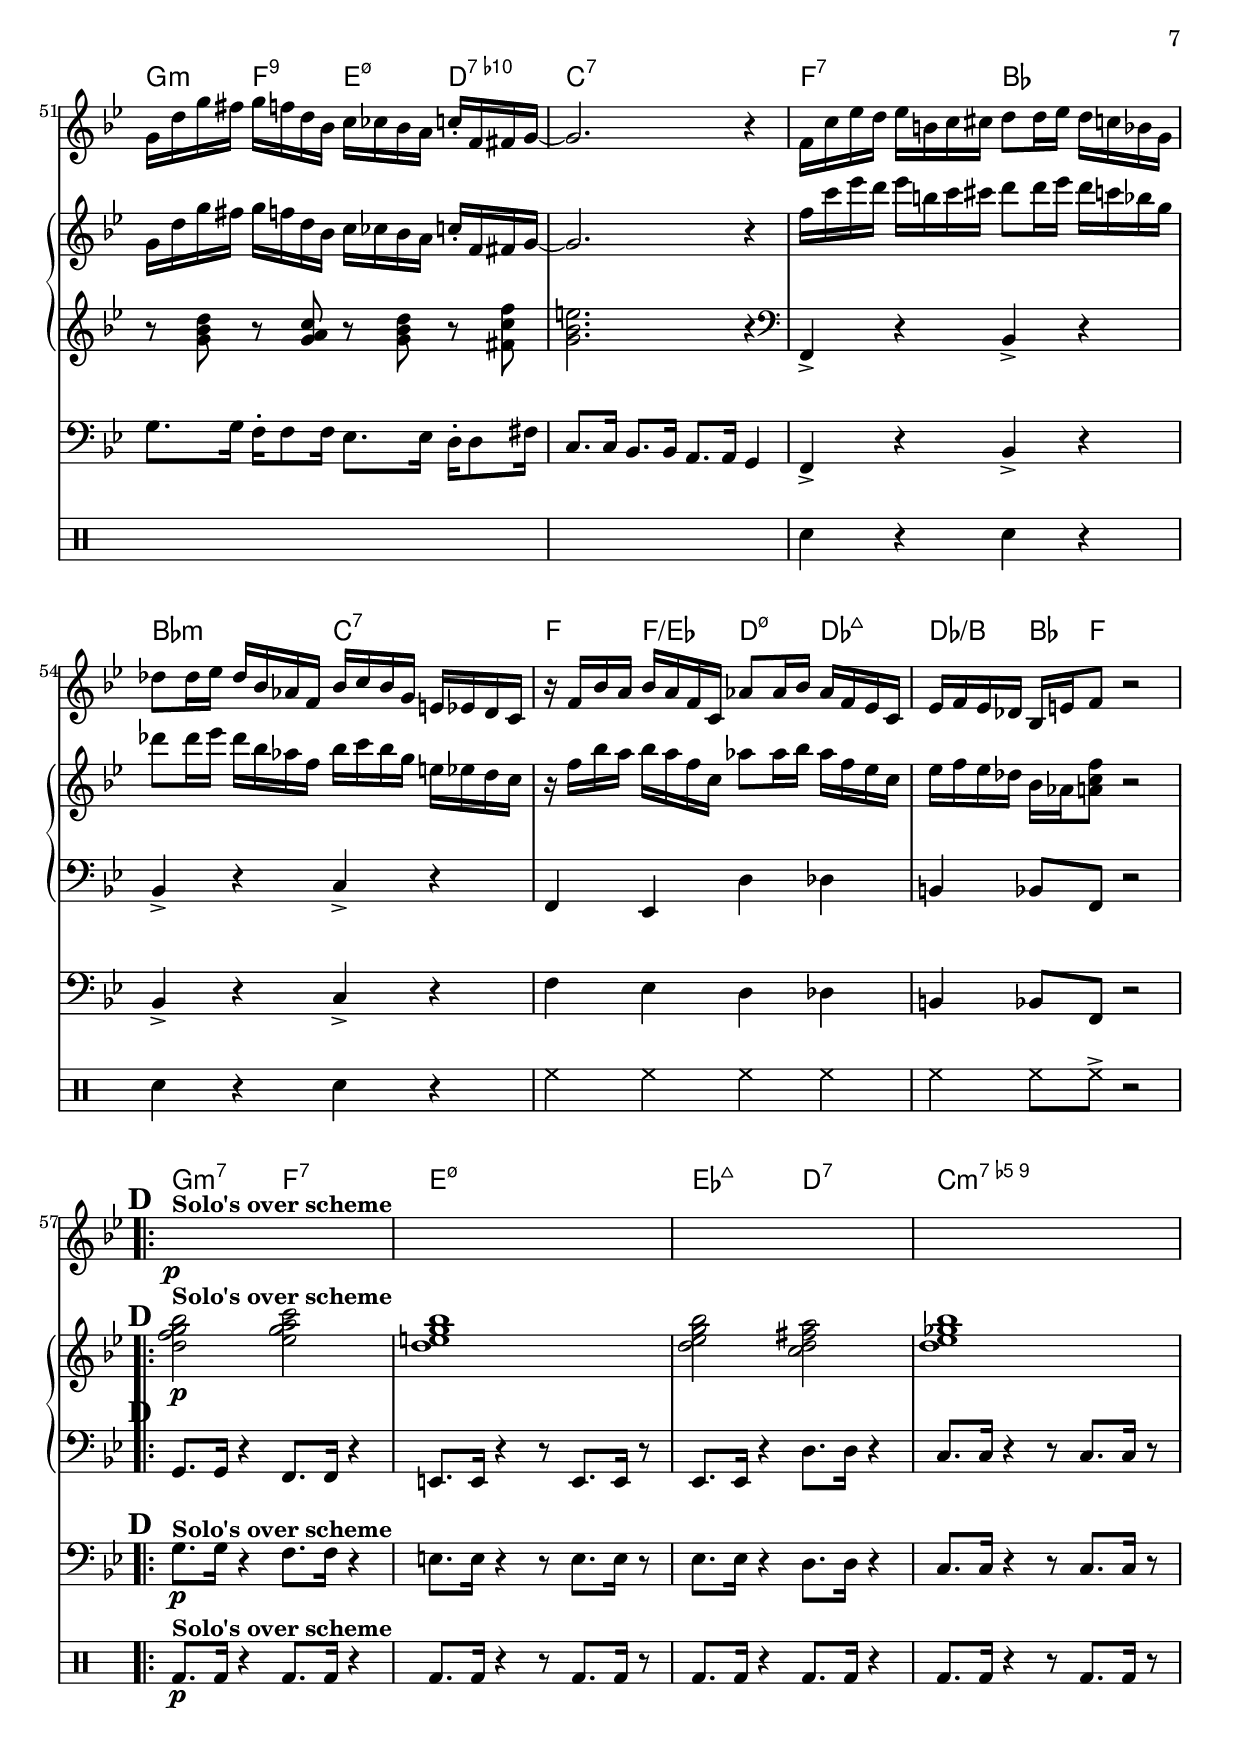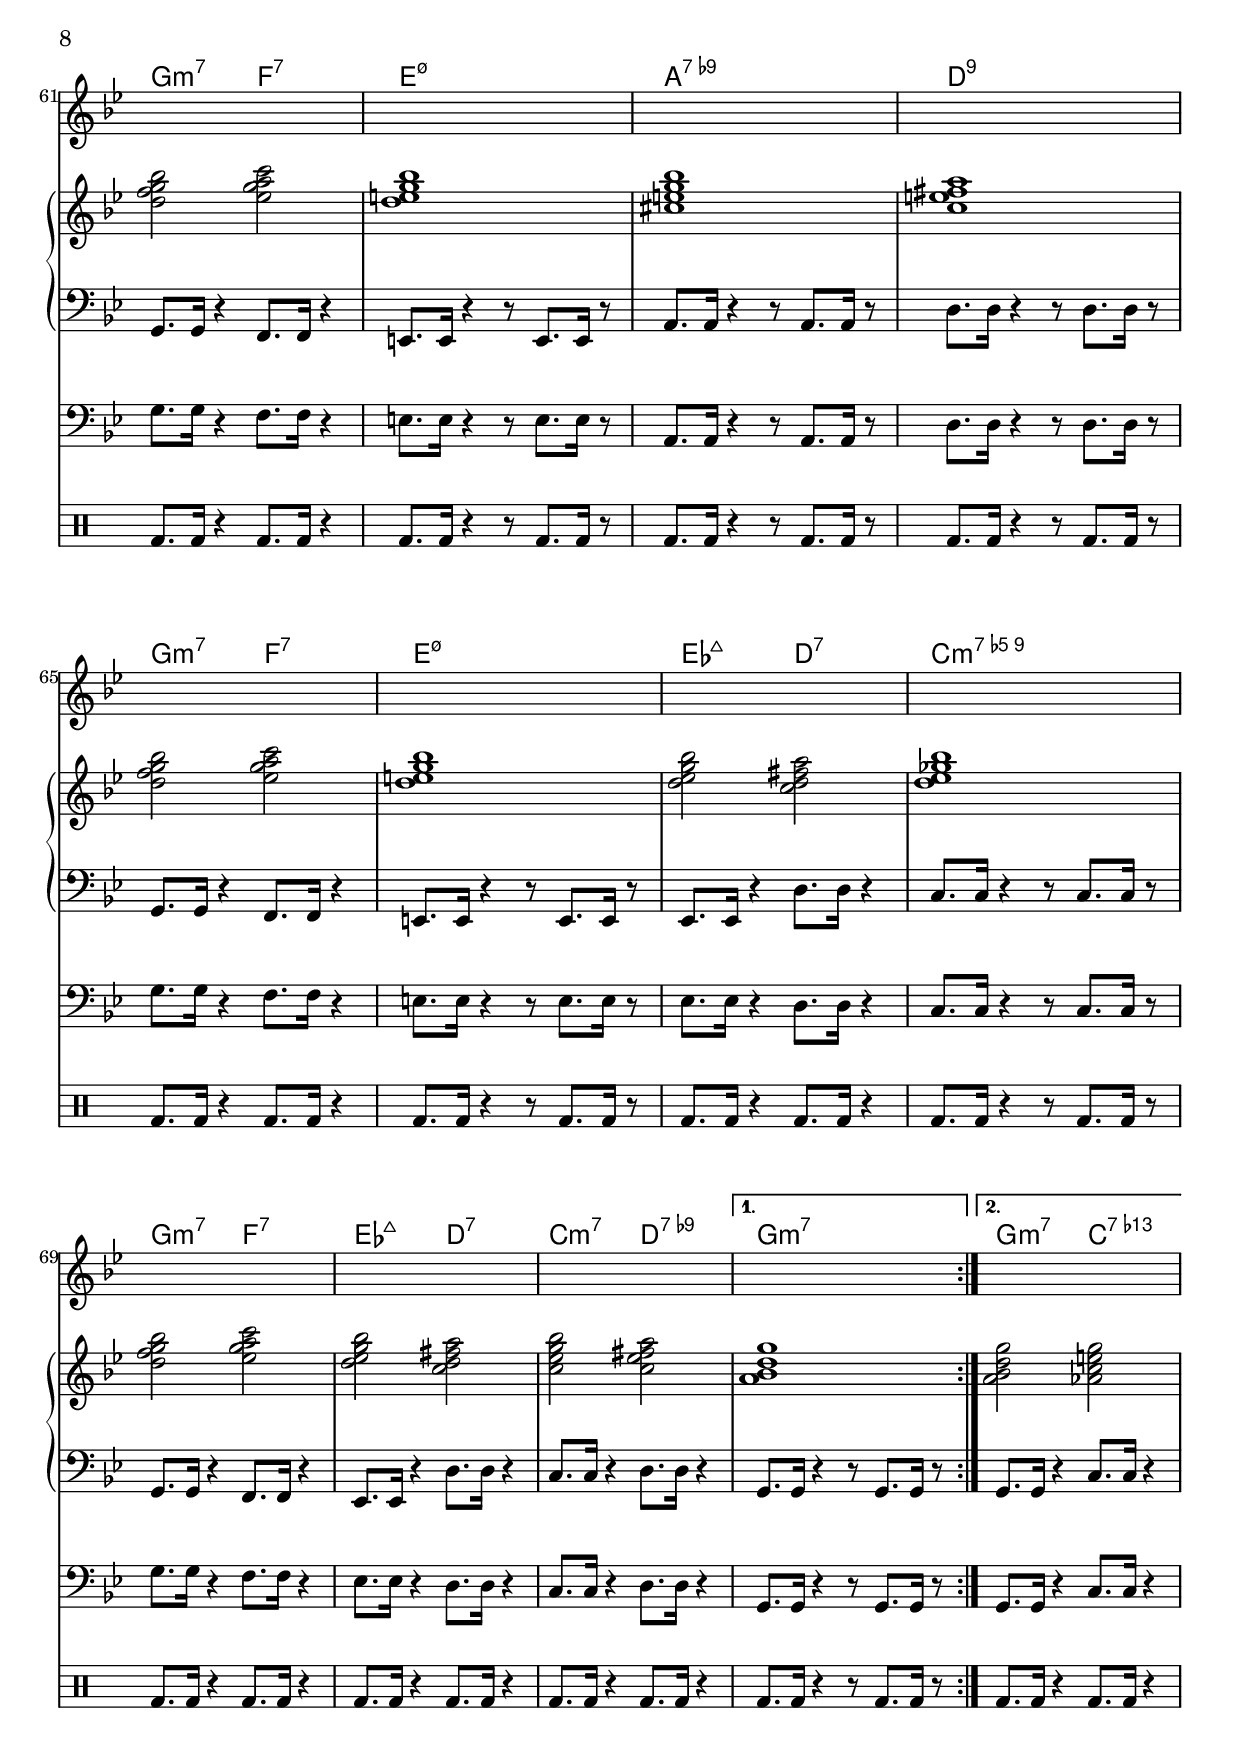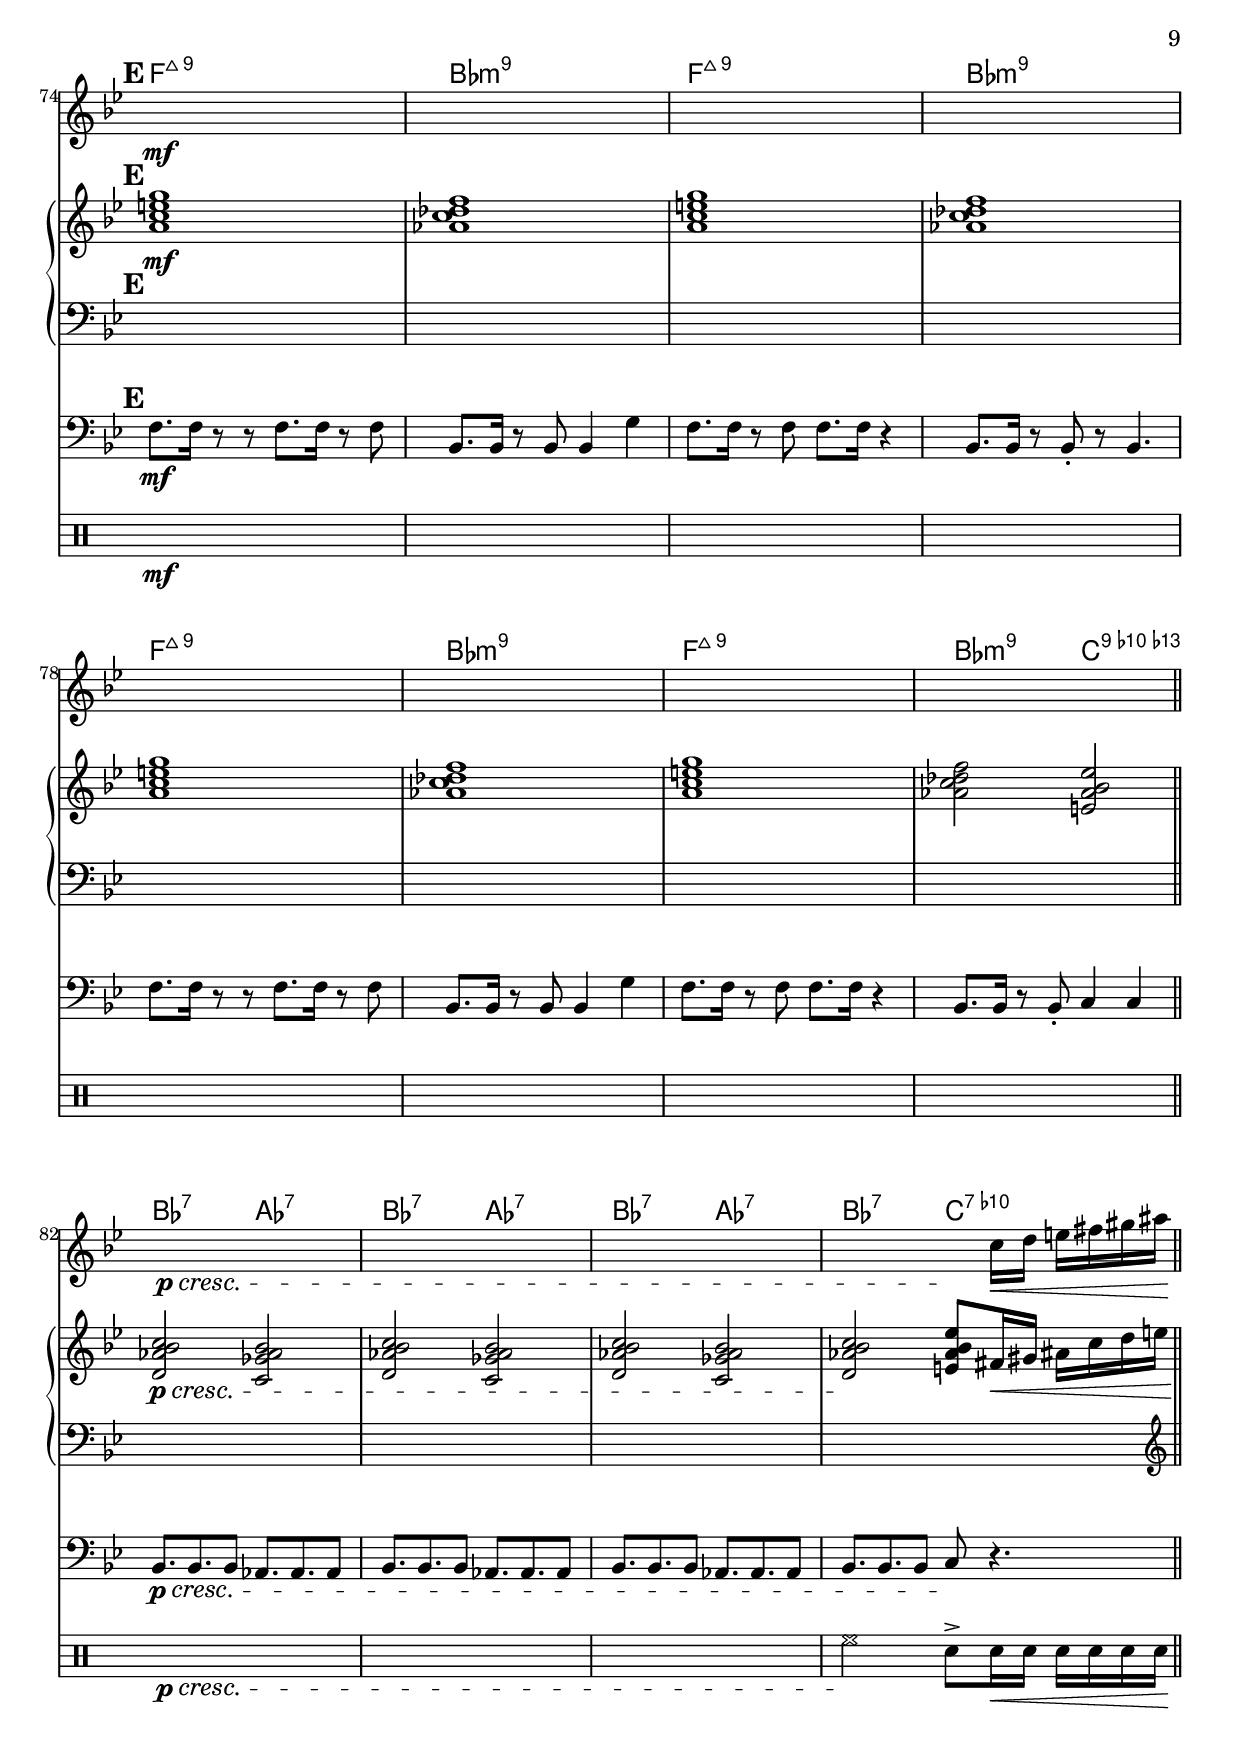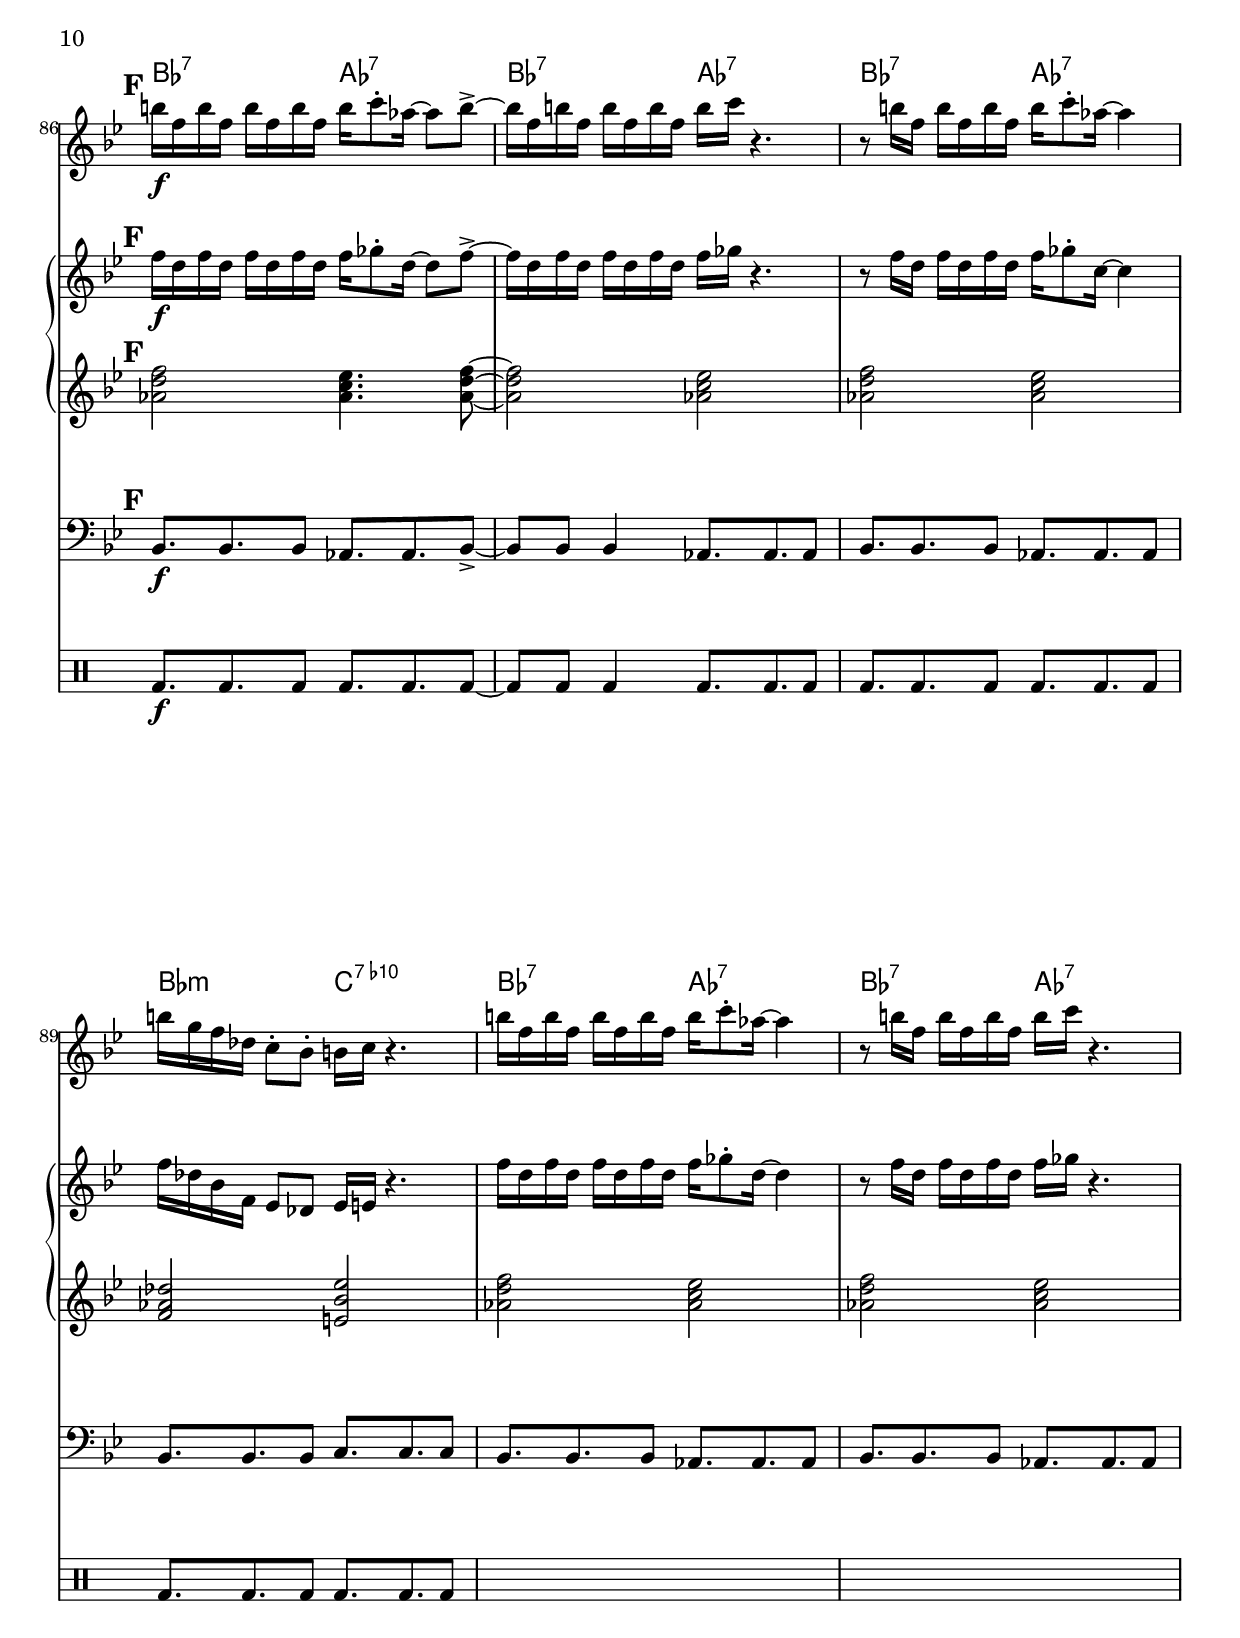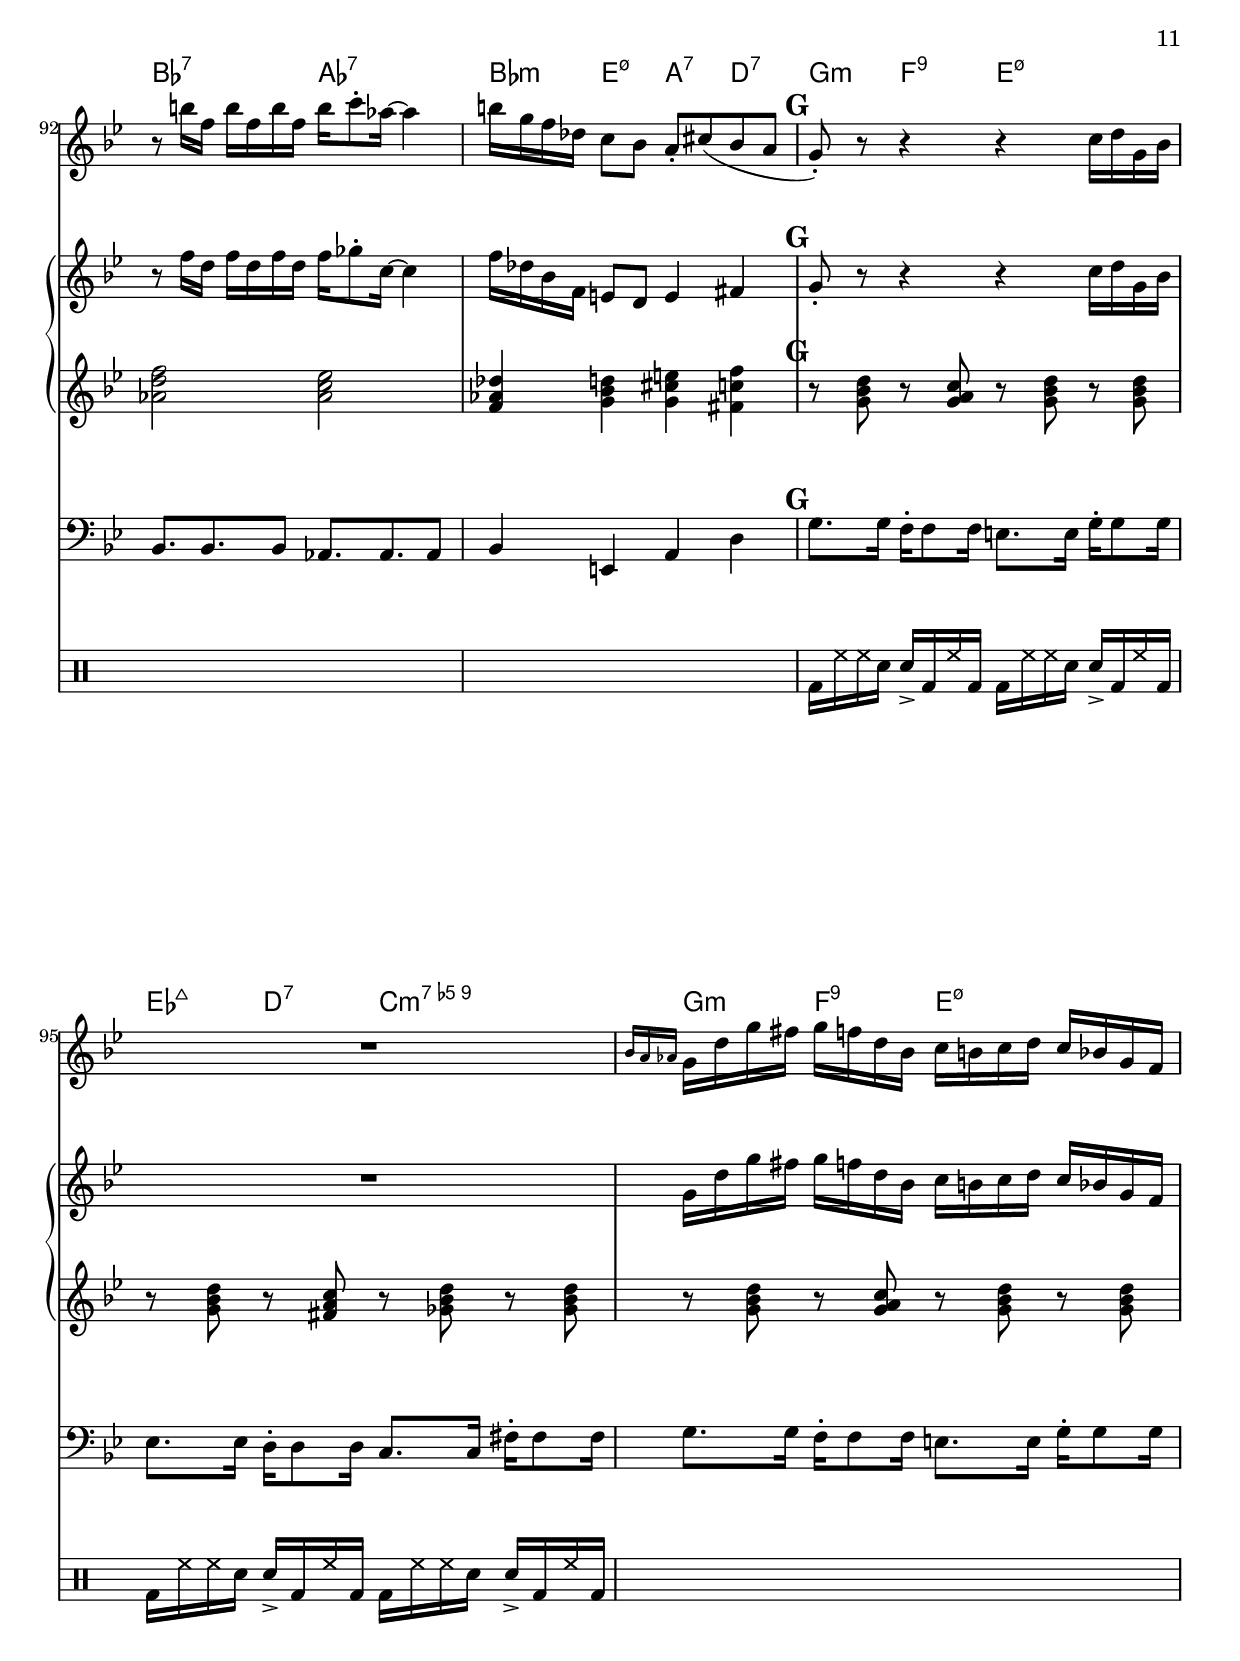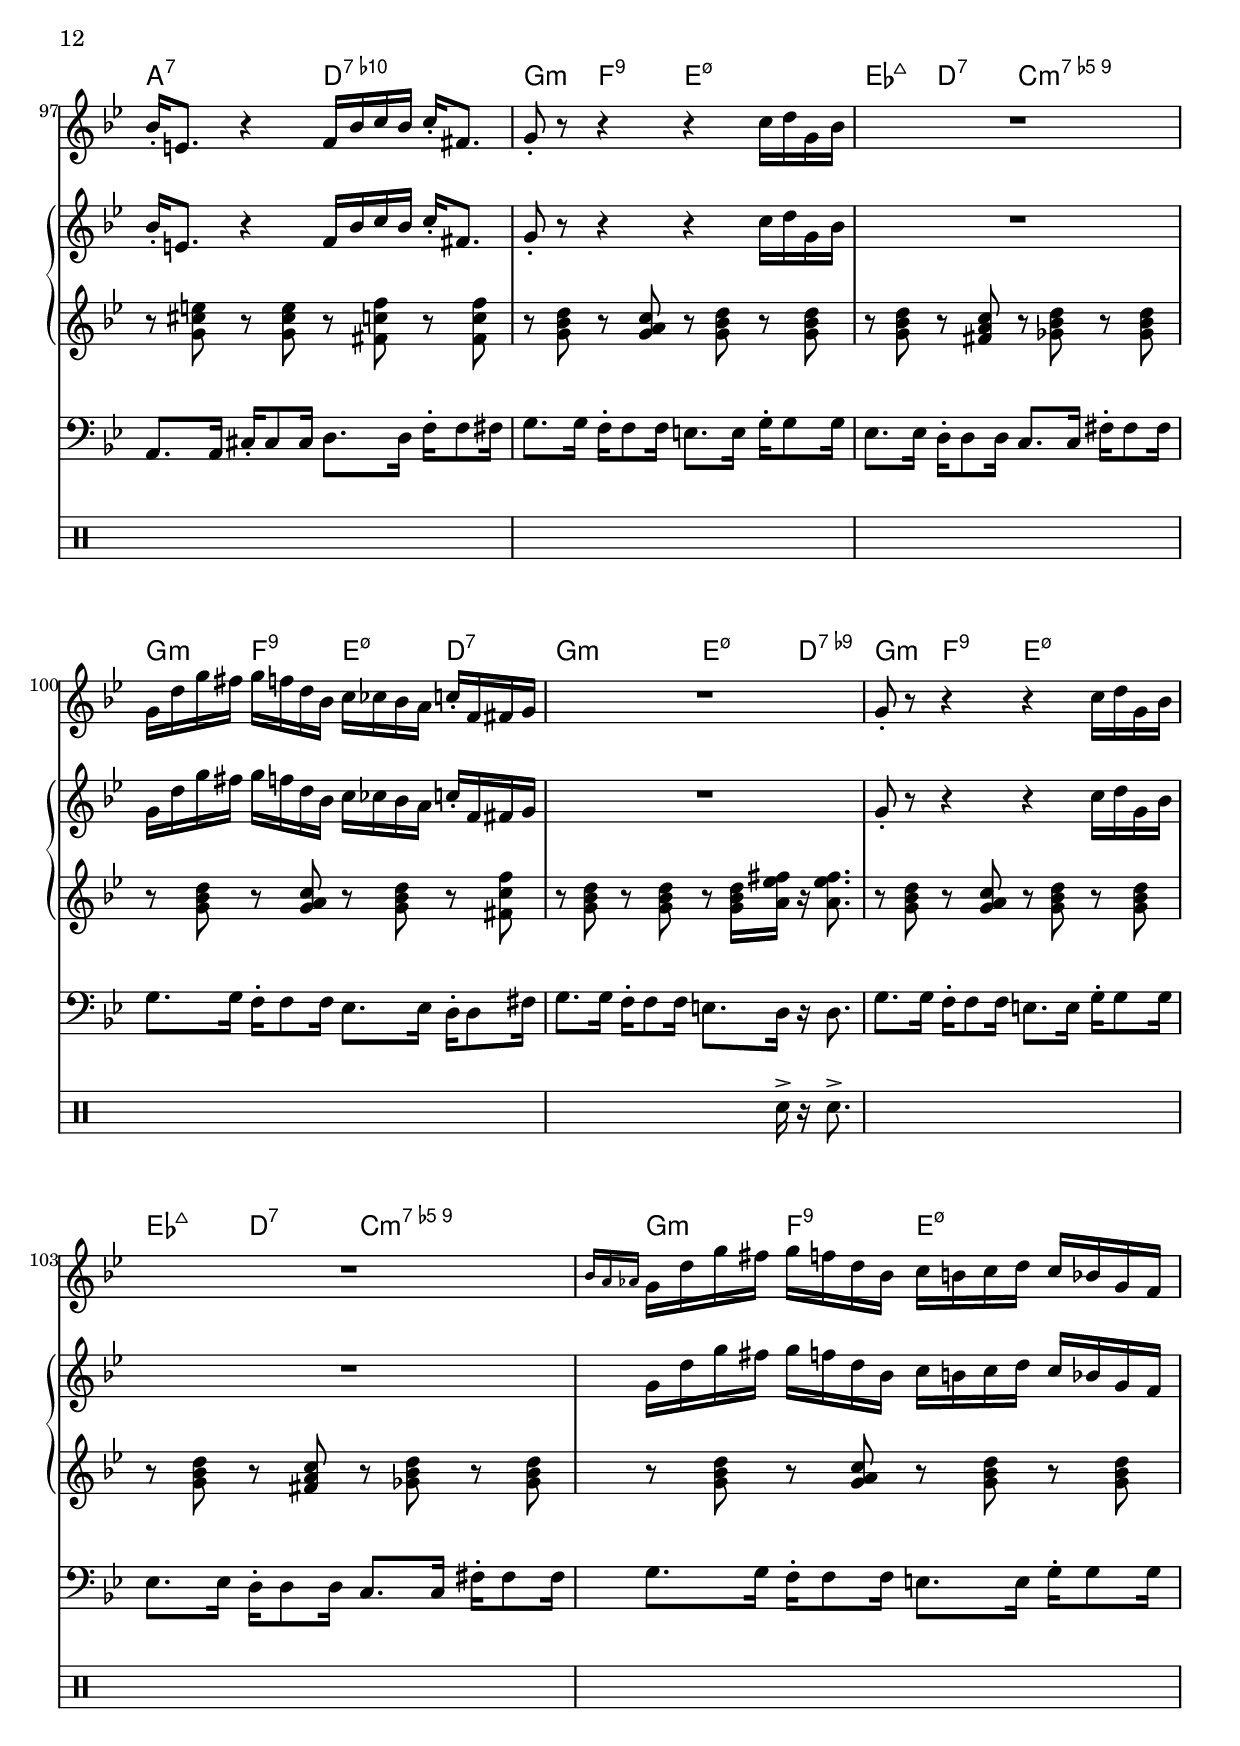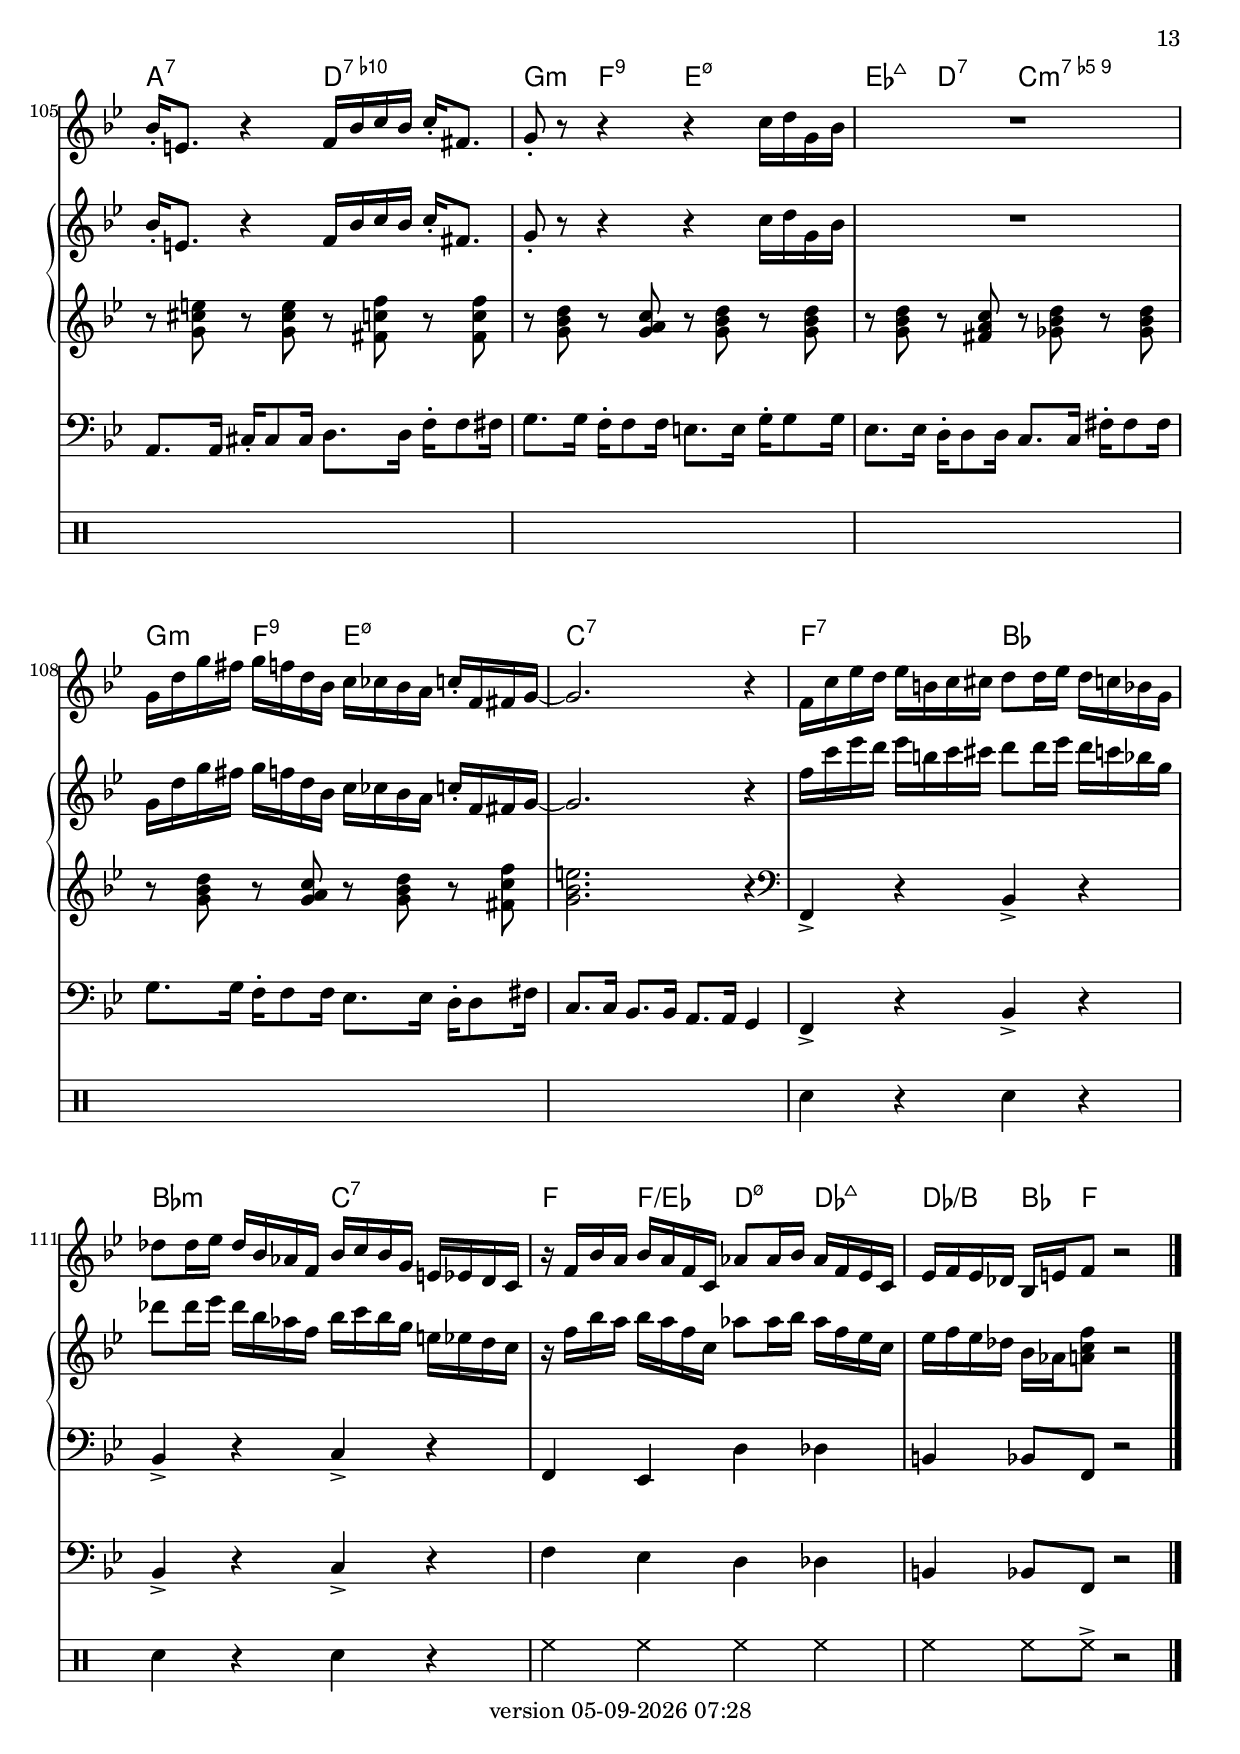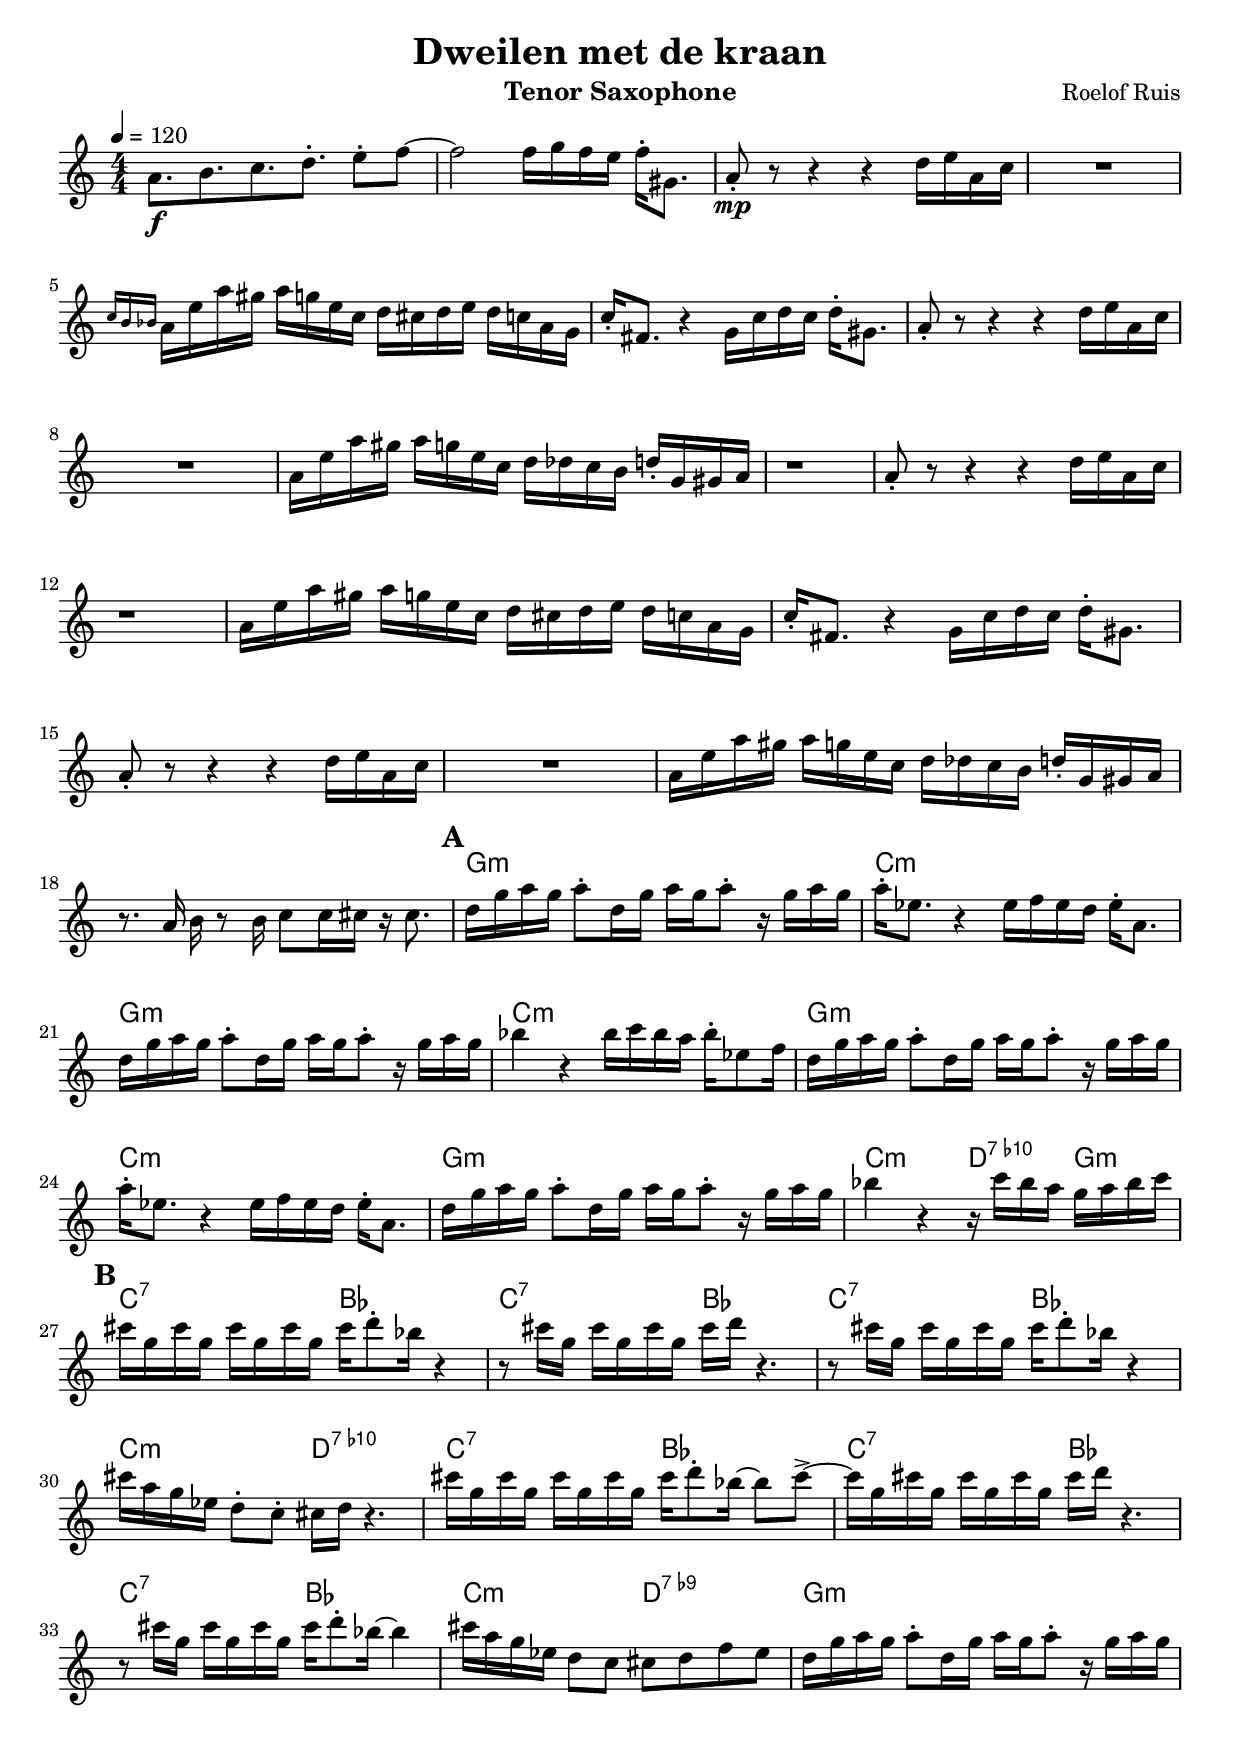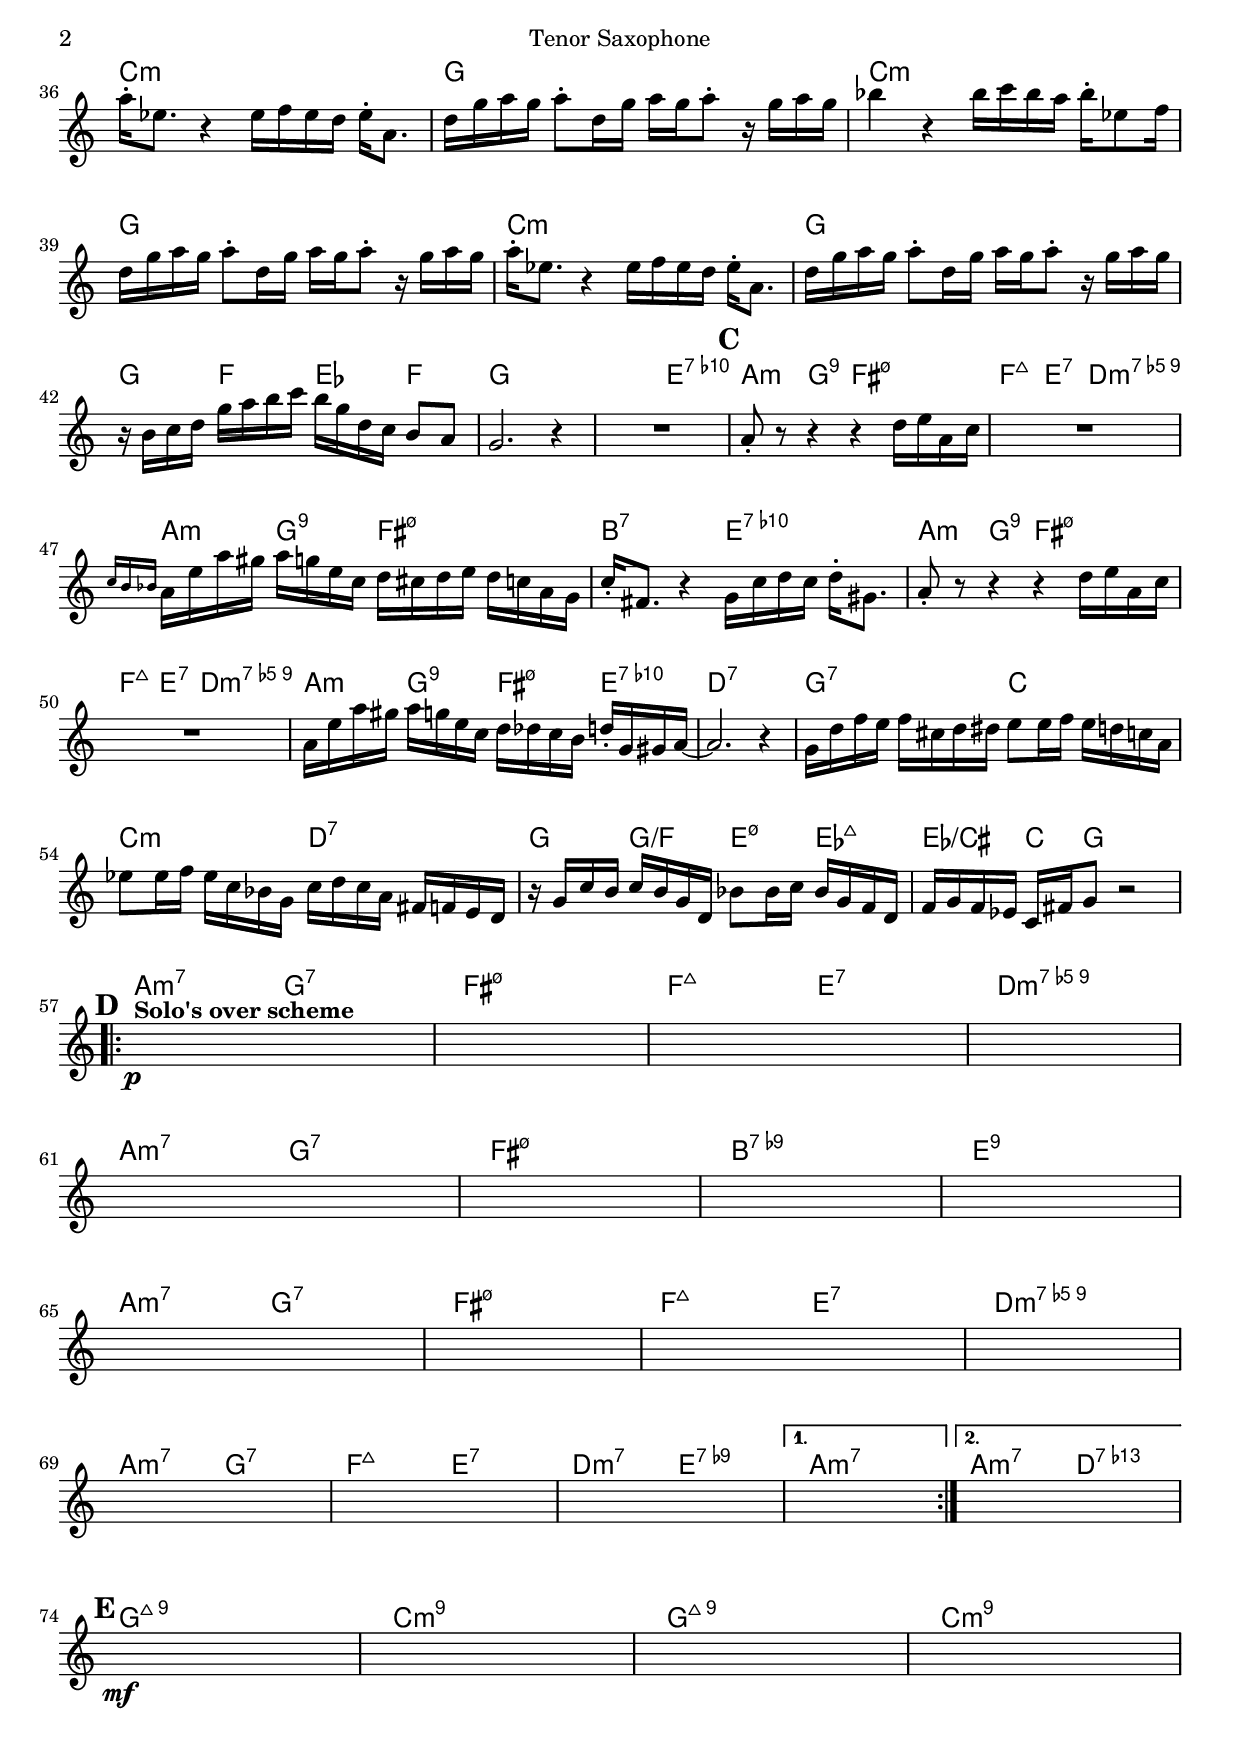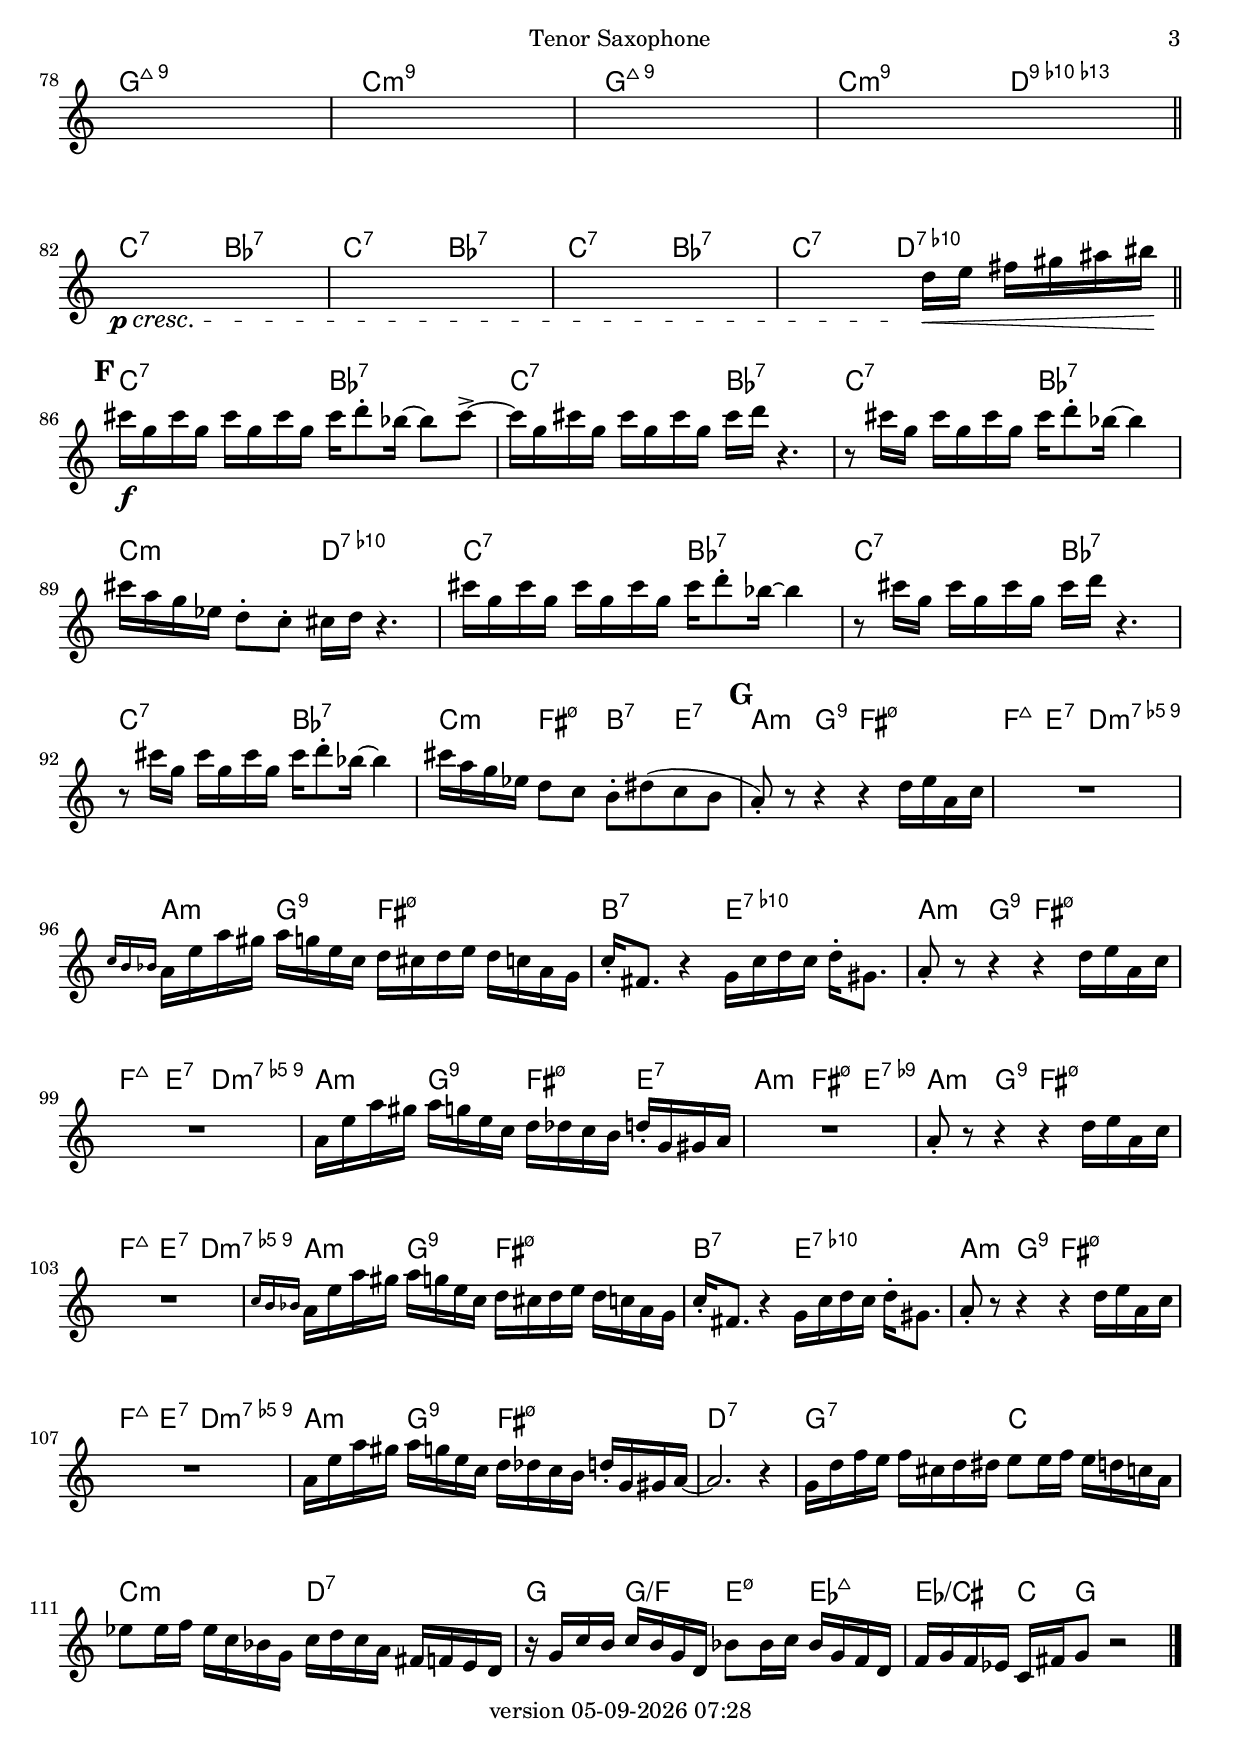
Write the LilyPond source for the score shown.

\version "2.24"
% -*- output: ./;

globalOptions = {
  \compressEmptyMeasures
  \numericTimeSignature
  \key g \minor
  \tempo 4=120
}

chordmusic = \chordmode {
  \set chordChanges = ##t
  
  s1*18 | 
  
  \mark \default
  f1:m |
  bes1:m |
  f:m |
  bes:m |
  f:m |
  bes:m |
  f:m |
  bes2:m c4:7.10- f:m |
  bes2:7 as |
  bes2:7 as |
  bes2:7 as |
  bes2:m c:7.10- |
  bes2:7 as |
  bes:7 as |
  bes:7 as |
  bes:m c:7.9- |
  f1:m |
  bes:m |
  f1 |
  bes:m |
  f1 |
  bes:m |
  f1 |
  f4 es des es |
  f1 |
  f2. d4:7.10- |
  
  \mark \default
  g4:m f:9 e2:m7.5- |
  es4:maj7 d:7  c2:m9.5- |
  g4:m f:9 e2:m7.5- |
  a2:7 d:7.10- |
  
  g4:m f:9 e2:m7.5- |
  es4:maj7 d:7 c2:m9.5- |
  g4:m f:9 e:m7.5- d:7.10- |
  c1:7 |
  f2:7 bes |
  bes:m c:7 |
  f4 f/es d:m7.5- des:maj7 |
  des4/b bes8 f8 s2 |
  
  \mark \default

  \repeat volta 2 {
    g2:m7 f:7 |
    e1:m7.5- |
    es2:maj7 d:7 |
    c1:m9.5- |
    
    g2:m7 f:7 |
    e1:m7.5- |
    a1:7.9- |
    d1:9 |
    
    g2:m7 f:7 |
    e1:m7.5- |
    es2:maj7 d:7 |
    c1:m9.5- |
    
    g2:m7 f:7 |
    es2:maj7 d:7 |
    c2:m7 d:7.9- |
    \alternative {
      { g1:m7 }
      { g2:m7 c:7.13- }
    }
  }
  
  f1:maj9 |
  bes:m9 |
  f:maj9 |
  bes:m9 |
  f:maj9 |
  bes:m9 |
  f:maj9 |
  bes2:m9 c2:10-.13- |
  
  bes2:7 as2:7 |
  bes2:7 as2:7 |
  bes2:7 as2:7 |
  bes2:7 c:7.10- |
  
  \mark \default
  
  bes2:7 as2:7 |
  bes2:7 as2:7 |
  bes2:7 as2:7 |
  bes2:m c:7.10- |
  
  bes2:7 as2:7 |
  bes2:7 as2:7 |
  bes2:7 as2:7 |
  bes4:m e:m7.5- a4:7 d:7 |
  
  \mark \default
  
  g4:m f:9 e2:m7.5- |
  es4:maj7 d:7  c2:m9.5- |
  g4:m f:9 e2:m7.5- |
  a2:7 d:7.10- |
  
  g4:m f:9 e2:m7.5- |
  es4:maj7 d:7 c2:m9.5- |
  g4:m f:9 e:m7.5- d:7 |
  g2:m e4:m7.5- d:7.9- |

  g4:m f:9 e2:m7.5- |
  es4:maj7 d:7  c2:m9.5- |
  g4:m f:9 e2:m7.5- |
  a2:7 d:7.10- |
  
  g4:m f:9 e2:m7.5- |
  es4:maj7 d:7 c2:m9.5- |
  g4:m f:9 e2:m7.5- |
  c1:7 |
  f2:7 bes |
  bes:m c:7 |
  f4 f/es d:m7.5- des:maj7 |
  des4/b bes8 f8 s2 |
  
}

drumMusic = \drummode {
  \numericTimeSignature
  \tempo 4=120
  tomh8.\f tomml toml tomh toml8 cymc8
  \repeat tremolo 8 sn32 sn8-> toml8 sn16-> 16 16 16 16-> toml8. |
  
  hh16->\mp 16 16 16 16-> 16 16 16 16-> 16 16 16 16-> 16 16 16
  hh16-> 16 16 16 16-> 16 16 16 16-> 16 16 16 16-> 16 16 16
  hh16-> 16 16 16 16-> 16 16 16 16-> 16 16 16 16-> 16 16 16
  sn16-> 16 r tomh r tomml32 32 toml16 16 sn16-> 16 16 16 16 cymc8. |
  hh16-> 16 16 16 16-> 16 16 16 16-> 16 16 16 16-> 16 16 16
  hh16-> 16 16 16 16-> 16 16 16 16-> 16 16 16 16-> 16 16 16
  hh16-> 16 16 16 16-> 16 16 16 16-> 16 16 16 16-> 16 16 16
  
  r2 hh16->\f 16 16 16-> 16 16 16-> 16 |
  
  s16\mp s8. s4 s2 |
  s1*6 |
  r8. sn16 16 r8 sn16 8 16 16 r sn8. |
  
  \mark \default
  
  bd8. bd16 hh16 8 16 bd8. 16 hh16 8 16 |
  bd8. bd16 hh16 8 16 bd8. 16 hh16 8 16 |
  
  s1*6
  
  \mark \default
  
  bd8. 8. 8 8. 8. 8 |
  8. 8. 8 8. 8. 8 |
  8. 8. 8 8. 8. 8 |
  8. 8. 8 8. 8. 8 |
  
  8. 8. 8 8. 8. bd8~ |
  bd8 bd8 4 8. 8. 8 |
  bd8. 8. 8 8. 8. 8 |
  8. 8. 8 8. 8. 8 |
  
  bd8. bd16 hh16 8 16 bd8. 16 hh16 8 16 |
  bd8. bd16 hh16 8 16 bd8. 16 hh16 8 16 |
  
  s1*5
  
  hh4 4 4 4 |
  hh8. 16 r8 hh8 r8 hh8 16 16 8 |
  hh8. 16 r8 hh8 r4 cymc4 |

  \mark \default

  bd16 hh16 16 sn16 sn16-> bd16 hh16 bd16 bd16 hh16 16 sn16 sn16-> bd16 hh16 bd16
  bd16 hh16 16 sn16 sn16-> bd16 hh16 bd16 bd16 hh16 16 sn16 sn16-> bd16 hh16 bd16

  s1*6 |
  sn4 r4 sn4 r4 |
  sn4 r4 sn4 r4 |
  hh4 4 4 4 |
  4 8 8-> r2 |
  
  \mark \default
  \break

  \repeat volta 2 {
    bd8.\p^\markup { \bold "Solo's over scheme" } bd16 r4 bd8. bd16 r4 |
    bd8. bd16 r4 r8 bd8.[ bd16] r8 |
    bd8. bd16 r4 bd8. bd16 r4 |
    bd8. bd16 r4 r8 bd8.[ bd16] r8 |
    \break

    bd8. bd16 r4 bd8. bd16 r4 |
    bd8. bd16 r4 r8 bd8.[ bd16] r8 |
    bd8. bd16 r4 r8 bd8.[ bd16] r8 |
    bd8. bd16 r4 r8 bd8.[ bd16] r8 |
    \break

    bd8. bd16 r4 bd8. bd16 r4 |
    bd8. bd16 r4 r8 bd8.[ bd16] r8 |
    bd8. bd16 r4 bd8. bd16 r4 |
    bd8. bd16 r4 r8 bd8.[ bd16] r8 |
    \break

    bd8. bd16 r4 bd8. bd16 r4 |
    bd8. bd16 r4 bd8. bd16 r4 |
    bd8. bd16 r4 bd8. bd16 r4 |
    \alternative {
      { bd8. bd16 r4 r8 bd8.[ bd16] r8 | }
      { bd8. bd16 r4 bd8. bd16 r4 | }
    }
    \break
  }
  
  \mark \default
  
  s1\mf
  s1*3 |
  \break
  
  s1*4 |
  \break
  
  \bar "||"
  
  s1*3\p\cresc |
  hh2\endcresc sn8-> sn16\< 16 16 16 16 16\! |
  
  \bar "||"
  
  \mark \default
  
  bd8.\f 8. 8 8. 8. 8~ |
  8 8 4 8. 8. 8 |
  8. 8. 8 8. 8. 8 |
  8. 8. 8 8. 8. 8 |

  s1*4 |
  
  \mark \default
  
  bd16 hh16 16 sn16 sn16-> bd16 hh16 bd16 bd16 hh16 16 sn16 sn16-> bd16 hh16 bd16
  bd16 hh16 16 sn16 sn16-> bd16 hh16 bd16 bd16 hh16 16 sn16 sn16-> bd16 hh16 bd16

  s1*5
  s2 s8. sn16-> r16 sn8.-> |
  s1*2 |

  s1*6 |
  sn4 r4 sn4 r4 |
  sn4 r4 sn4 r4 |
  hh4 4 4 4 |
  4 8 8-> r2 |

  \bar "|."
}

tenorSax = \relative c'' {
  \globalOptions
  \clef treble
  
  g8.\f a bes c-. d8-. es~ |
  es2 es16 f es d es-. fis,8. |
  
  g8-.\mp r8  r4 r4 c16 d g, bes |
  R1 |
  \grace { bes16 a as } g16 d' g fis g f d bes c b c d c bes g f |
  bes-. e,8. r4 f16 bes c bes c-. fis,8. |

  g8-. r8 r4 r4 c16 d g, bes |
  R1 |
  g16 d' g fis g f d bes c ces bes a c-. f, fis g |
  r1 |
  
  g8-. r8  r4 r4 c16 d g, bes |
  r1 |
  g16 d' g fis g f d bes c b c d c bes g f |
  bes-. e,8. r4 f16 bes c bes c-. fis,8. |
 
  g8-. r8 r4 r4 c16 d g, bes |
  R1 |
  g16 d' g fis g f d bes c ces bes a c-. f, fis g |
  r8. g16 a r8 a16 bes8 bes16 b16 r16 b8. |

  \mark \default
  c16 f g f g8-. c,16 f g f g8-. r16 f g f |
  g16-. des8. r4 des16 es des c des-. g,8. |
  c16 f g f g8-. c,16 f g f g8-. r16 f g f |
  as4 r4 as16 bes as g as-. des,8 es16 |
  
  c16 f g f g8-. c,16 f g f g8-. r16 f g f |
  g16-. des8. r4 des16 es des c des-. g,8. |
  c16 f g f g8-. c,16 f g f g8-. r16 f g f |
  as4 r4 r16 bes as g f g as bes |

  \mark \default

  b16 f b f b f b f b c8-. as16 r4 |
  r8 b16 f b f b f b c r4. |
  r8 b16 f b f b f b c8-. as16 r4 |
  b16 g f des c8-. bes-. b16 c r4. |
  
  b'16 f b f b f b f b c8-. as16~ as8 b8->~ |
  b16 f b16 f b f b f b c r4. |
  r8 b16 f b f b f b c8-. as16~ as4 |
  b16 g f des c8 bes b8 c es8 des |

  c16 f g f g8-. c,16 f g f g8-. r16 f g f |
  g16-. des8. r4 des16 es des c des-. g,8. |
  c16 f g f g8-. c,16 f g f g8-. r16 f g f |
  as4 r4 as16 bes as g as-. des,8 es16 |
  
  c16 f g f g8-. c,16 f g f g8-. r16 f g f |
  g16-. des8. r4 des16 es des c des-. g,8. |
  c16 f g f g8-. c,16 f g f g8-. r16 f g f |
  r16 a, bes c f g a bes a f c bes a8 g |
  f2. r4 |
  R1 |
  
  \mark \default
  g8-. r8  r4 r4 c16 d g, bes |
  R1 |
  \grace { bes16 a as } g16 d' g fis g f d bes c b c d c bes g f |
  bes-. e,8. r4 f16 bes c bes c-. fis,8. |

  g8-. r8 r4 r4 c16 d g, bes |
  R1 |
  g16 d' g fis g f d bes c ces bes a c-. f, fis g~ |
  g2. r4 |
  
  f16 c' es d es b c cis d8 d16 es d c bes g |
  des'8 des16 es des bes as f bes c bes g e es d c |
  
  r16 f bes a bes a f c as'8 as16 bes as f es c |
  es f es des bes e f8 r2 |
  
  \mark \default
  
  \break
  \repeat volta 2 {
    s1*4\p^\markup { \bold "Solo's over scheme" } |
    \break
    
    s1*4 |
    \break
    
    s1*4 |
    \break
    
    s1*3 |
    \alternative {
      { s1 }
      { s1 }
    }
    \break
  }
  
  \mark \default
  
  s1\mf
  s1*3 |
  \break
  
  s1*4 |
  \break
 
  \bar "||"
 
  s1*3\p\cresc |
  s2 s8\endcresc c'16\< d e fis gis ais\! |
  \break
  
  \mark \default
  \bar "||"
  
  b16\f f b f b f b f b c8-. as16~ as8 b8->~ |
  b16 f b16 f b f b f b c r4. |
  r8 b16 f b f b f b c8-. as16~ as4 |
  b16 g f des c8-. bes-. b16 c r4. |
  
  b'16 f b f b f b f b c8-. as16~ as4 |
  r8 b16 f b f b f b c r4. |
  r8 b16 f b f b f b c8-. as16~ as4 |
  b16 g f des c8 bes a8-. cis( bes a |
 
  \mark \default
  
  g8-.) r8  r4 r4 c16 d g, bes |
  R1 |
  \grace { bes16 a as } g16 d' g fis g f d bes c b c d c bes g f |
  bes-. e,8. r4 f16 bes c bes c-. fis,8. |

  g8-. r8 r4 r4 c16 d g, bes |
  R1 |
  
  g16 d' g fis g f d bes c ces bes a c-. f, fis g |
  R1 |

  g8-. r8  r4 r4 c16 d g, bes |
  R1 |
  \grace { bes16 a as } g16 d' g fis g f d bes c b c d c bes g f |
  bes-. e,8. r4 f16 bes c bes c-. fis,8. |

  g8-. r8 r4 r4 c16 d g, bes |
  R1 |

  g16 d' g fis g f d bes c ces bes a c-. f, fis g~ |
  g2. r4 |
  
  f16 c' es d es b c cis d8 d16 es d c bes g |
  des'8 des16 es des bes as f bes c bes g e es d c |
  
  r16 f bes a bes a f c as'8 as16 bes as f es c |
  es f es des bes e f8 r2 |
 
  \bar "|."
}

accordionRight = \relative c'' {
  \globalOptions
  \clef treble
  
  <bes d g>8.\f <c es a> <d g bes> <es g c>8.-. <f bes d>8-. <ges~ bes~ es~> |
  <ges bes es>2 es'16 f es d es-. fis,8. |
  
  g,8-.\mp r8  r4 r4 c16 d g, bes |
  R1 |
  g16 d' g fis g f d bes c b c d c bes g f |
  bes-. e,8. r4 f16 bes c bes c-. fis,8. |

  g8-. r8 r4 r4 c16 d g, bes |
  R1 |
  g16 d' g fis g f d bes c ces bes a c-. f, fis g |
  r2  <g' bes>16[\f d <g bes>] <g a>[ cis, <g' a>] <fis a>[ c] |
  <bes d g>8-.\mp r8  r4 r4 c16 d g, bes |
  r1 |
  g16 d' g fis g f d bes c b c d c bes g f |
  bes-. e,8. r4 f16 bes c bes c-. fis,8. |
 
  g8-. r8 r4 r4 c16 d g, bes |
  R1 |
  g16 d' g fis g f d bes c ces bes a c-. f, fis g |
  r8. <bes d g>16 <c f a> r8 <c f a>16 <d g bes>8 <d g bes>16 <es f gis b>16 r16 <es f gis b>8. |
  
  \mark \default
  
  as,16 c bes c as8-. as16 c bes c as8-. r16 as bes as |
  bes16-. f8. r4 f16 a f e f-. des8. |
  as'16 c bes c as8-. as16 c bes c as8-. r16 as bes c |
  des4 r4 c16 des c bes c as8 g16 |
  
  as16 c bes c as8-. as16 c bes c as8-. r16 as bes as |
  bes16-. f8. r4 f16 a f e f-. des8. |
  as'16 c bes c as8-. as16 c bes c as8-. r16 as bes c |
  des4 r4 r2 |

  \mark \default

  R1*4 |
  
  f16 d f d f d f d f ges8-. d16~ d8 f8->~ |
  f16 d f16 d f d f d f ges r4. |
  r8 f16 d f d f d f ges8-. c,16~ c4 |
  f16 des bes f es8 des g4 e |

  as16 c bes c as8-. as16 c bes c as8-. r16 as bes as |
  bes16-. f8. r4 f16 a f e f-. des8. |
  a'16 c b c a8-. a16 c b c a8-. r16 a bes c |
  des4 r4 c16 des c bes c as8 g16 |

  a16 c b c a8-. a16 c b c a8-. r16 a bes c |
  bes16-. f8. r4 f16 a f e f-. des8. |
  a'16 c b c a8-. a16 c b c a8-. r16 a b a |
  r16 f g a bes c d es des c as g f8 es |

  <f a c>8. <f g bes>16 r8 <f~ as~>8 <f as> <f as> <g bes>16 f <g bes> r16 |
  <f a c>8. <f g bes>16 r8 <f a c>8-. r4 <fis c' f>4 |
  
  \mark \default
  
  g8-. r8  r4 r4 c16 d g, bes |
  R1 |
  g16 d' g fis g f d bes c b c d c bes g f |
  bes-. e,8. r4 f16 bes c bes c-. fis,8. |

  g8-. r8 r4 r4 c16 d g, bes |
  R1 |
  g16 d' g fis g f d bes c ces bes a c-. f, fis g~ |
  g2. r4 |
  
  f'16 c' es d es b c cis d8 d16 es d c bes g |
  des'8 des16 es des bes as f bes c bes g e es d c |
  r16 f bes a bes a f c as'8 as16 bes as f es c |
  es f es des bes as <a c f>8 r2 |
  
  \mark \default
  
  \break
  \repeat volta 2 {
    <d f g bes>2\p^\markup { \bold "Solo's over scheme" } <es g a c>2 |
    <d e g bes>1 |
    <d es g bes>2 <c d fis a> |
    <d es ges bes>1 |
    \break
   
    <d f g bes>2 <es g a c>2 |
    <d e g bes>1 |
    <cis e g bes>1 |
    <c e fis a>1 |
    \break
    
    <d f g bes>2 <es g a c>2 |
    <d e g bes>1 |
    <d es g bes>2 <c d fis a> |
    <d es ges bes>1 |
    \break
    
    <d f g bes>2 <es g a c>2 |
    <d es g bes>2 <c d fis a> |
    <c es g bes>2 <c es fis a>2 |
    \alternative {
      { <a bes d g>1 | }
      { <a bes d g>2 <as c e g> | }
    }
    
    \break
  }
  
  \mark \default
  
  <a c e g>1\mf |
  <as c des f>1 |
  <a c e g>1 |
  <as c des f>1 |
  <a c e g>1 |
  <as c des f>1 |
  <a c e g>1 |
  <as c des f>2 <e as bes es>2 |
  
  \break
    
  \bar "||"
  <d as' bes c>2\p\cresc <c ges' as bes>2 |
  <d as' bes c>2 <c ges' as bes>2 |
  <d as' bes c>2 <c ges' as bes>2 |
  <d as' bes c>2\endcresc <e as bes es>8 fis16\< gis ais c d e |
  
  \bar "||"

  \break
  \mark \default
  
  f16\!\f d f d f d f d f ges8-. d16~ d8 f8->~ |
  f16 d f16 d f d f d f ges r4. |
  r8 f16 d f d f d f ges8-. c,16~ c4 |
  f16 des bes f es8 des es16 e r4. |
  
  f'16 d f d f d f d f ges8-. d16~ d4 |
  r8 f16 d f d f d f ges r4. |
  r8 f16 d f d f d f ges8-. c,16~ c4 |
  f16 des bes f e8 d e4 fis |

  \mark \default
  
  g8-. r8  r4 r4 c16 d g, bes |
  R1 |
  g16 d' g fis g f d bes c b c d c bes g f |
  bes-. e,8. r4 f16 bes c bes c-. fis,8. |

  g8-. r8 r4 r4 c16 d g, bes |
  R1 |
  g16 d' g fis g f d bes c ces bes a c-. f, fis g |
  R1 |

  g8-. r8  r4 r4 c16 d g, bes |
  R1 |
  g16 d' g fis g f d bes c b c d c bes g f |
  bes-. e,8. r4 f16 bes c bes c-. fis,8. |

  g8-. r8 r4 r4 c16 d g, bes |
  R1 |
  g16 d' g fis g f d bes c ces bes a c-. f, fis g~ |
  g2. r4 |
  
  f'16 c' es d es b c cis d8 d16 es d c bes g |
  des'8 des16 es des bes as f bes c bes g e es d c |
  r16 f bes a bes a f c as'8 as16 bes as f es c |
  es f es des bes as <a c f>8 r2 |

  \bar "|."
}

accordionLeft = {
  \globalOptions
  \clef bass

  g,8. f,8. e,8. es,8. d8 c~ |
  c2 fis,4-> r4 |
  
  R1*4
  R1*3
  r2 g,8.\f a,8. b,8 |
  g,8 r4. r2 |
  R1*3
  R1*3
  r8. g,16 f, r8 f,16 es,8 es,16 des16 r des8. |
  
  \mark \default

  \relative c' {
    \clef treble
    r8 <f as c>8 r8 <f as c>8 r8 <f as c>8 r8 <f as c> |
    r8 <f bes des>8 r8 <f bes des>8 r8 <f bes des>8 r8 <f bes des>8 |
    r8 <f as c>8 r8 <f as c>8 r8 <f as c>8 r8 <f as c> |
    r8 <f bes des>8 r8 <f bes des>8 r8 <f bes des>8 r8 <f bes des>8 |
  
    r8 <f as c>8 r8 <f as c>8 r8 <f as c>8 r8 <f as c> |
    r8 <f bes des>8 r8 <f bes des>8 r8 <f bes des>8 r8 <f bes des>8 |
    r8 <f as c>8 r8 <f as c>8 r8 <f as c>8 r8 <f as c> |
    r8 <f bes des>8 r8 <f bes des>8 r8 <e bes' es>8 r8 <es as c>8 |
    
    \mark \default
    
    <as d f>2 <as c es>2 |
    <as d f>2 <as c es>2 |
    <as d f>2 <as c es>2 |  
    <f as des>2 <e bes' es>2 |
    
    <as d f>2 <as c es>4. <as~ d~ f~>8 |
    <as d f>2 <as c es>2 |
    <as d f>2 <as c es>2 |  
    <f as des>2 <e bes' es>2 |
    
    r8 <f as c>8 r8 <f as c>8 r8 <f as c>8 r8 <f as c> |
    r8 <f bes des>8 r8 <f bes des>8 r8 <f bes des>8 r8 <f bes des>8 |
    r8 <f a c>8 r8 <f a c>8 r8 <f a c>8 r8 <f a c> |
    r8 <f bes des>8 r8 <f bes des>8 r8 <f bes des>8 r8 <f bes des>8 |
  
    r8 <f a c>8 r8 <f a c>8 r8 <f a c>8 r8 <f a c> |
    r8 <f bes des>8 r8 <f bes des>8 r8 <f bes des>8 r8 <f bes des>8 |
    r8 <f a c>8 r8 <f a c>8 r8 <f a c>8 r8 <f a c> |
    <f a c>4 <es g bes> <des f as> <es g bes> |
  }

  \clef bass
  
  f,8. es,16 r8 des8~ des des es,8. r16 |
  f,8. es,16 r8 f,8-. r4 d4 |
  
  \mark \default
  
  \relative c'' {
    \clef treble
  
    r8 <g bes d> r <g a c> r <g bes d> r <g bes d> |
    r8 <g bes d> r <fis a c> r <ges bes d> r <ges bes d> |
    r8 <g bes d> r <g a c> r <g bes d> r <g bes d> |
    r8 <g cis e> r <g cis e> r <fis c' f> r <fis c' f> |
    
    r8 <g bes d> r <g a c> r <g bes d> r <g bes d> |
    r8 <g bes d> r <fis a c> r <ges bes d> r <ges bes d> |
    r8 <g bes d> r <g a c> r <g bes d> r <fis c' f> |
    <g bes e>2. r4 |
  }
  
  \clef bass
  f,4-> r4 bes,4-> r4 |
  bes,4-> r4 c4-> r4 |
  f,4 es, d des |
  b, bes,8 f, r2 |
  
  \mark \default
  
  \break
  \repeat volta 2 {
    g,8. g,16 r4 f,8. f,16 r4 |
    e,8. e,16 r4 r8 e,8.[ e,16] r8 |
    es,8. es,16 r4 d8. d16 r4 |
    c8. c16 r4 r8 c8.[ c16] r8 |
    \break

    g,8. g,16 r4 f,8. f,16 r4 |
    e,8. e,16 r4 r8 e,8.[ e,16] r8 |
    a,8. a,16 r4 r8 a,8.[ a,16] r8 |
    d8. d16 r4 r8 d8.[ d16] r8 |
    \break
    
    g,8. g,16 r4 f,8. f,16 r4 |
    e,8. e,16 r4 r8 e,8.[ e,16] r8 |
    es,8. es,16 r4 d8. d16 r4 |
    c8. c16 r4 r8 c8.[ c16] r8 |
    \break
    
    g,8. g,16 r4 f,8. f,16 r4 |
    es,8. es,16 r4 d8. d16 r4 |
    c8. c16 r4 d8. d16 r4 |
    \alternative {
      { g,8. g,16 r4 r8 g,8.[ g,16] r8 }
      { g,8. g,16 r4 c8. c16 r4 }
    }
    \break
  }
  
  s1*8
  
  \break
    
  \bar "||"
  s1*4
  
  \bar "||"

  \break
  \mark \default
  
  \relative c'' {
    \clef treble
    <as d f>2 <as c es>4. <as~ d~ f~>8 |
    <as d f>2 <as c es>2 |
    <as d f>2 <as c es>2 |  
    <f as des>2 <e bes' es>2 |
    
    <as d f>2 <as c es>2 |
    <as d f>2 <as c es>2 |
    <as d f>2 <as c es>2 |  
    <f as des>4 <g bes d> <g cis e>4 <fis c' f>4 |
  }

  \mark \default
  
  \relative c'' {
    \clef treble
  
    r8 <g bes d> r <g a c> r <g bes d> r <g bes d> |
    r8 <g bes d> r <fis a c> r <ges bes d> r <ges bes d> |
    r8 <g bes d> r <g a c> r <g bes d> r <g bes d> |
    r8 <g cis e> r <g cis e> r <fis c' f> r <fis c' f> |
    
    r8 <g bes d> r <g a c> r <g bes d> r <g bes d> |
    r8 <g bes d> r <fis a c> r <ges bes d> r <ges bes d> |
    r8 <g bes d> r <g a c> r <g bes d> r <fis c' f> |
    r8 <g bes d> r <g bes d> r <g bes d>16 <a es' fis> r16 <a es' fis>8. |

    r8 <g bes d> r <g a c> r <g bes d> r <g bes d> |
    r8 <g bes d> r <fis a c> r <ges bes d> r <ges bes d> |
    r8 <g bes d> r <g a c> r <g bes d> r <g bes d> |
    r8 <g cis e> r <g cis e> r <fis c' f> r <fis c' f> |
    
    r8 <g bes d> r <g a c> r <g bes d> r <g bes d> |
    r8 <g bes d> r <fis a c> r <ges bes d> r <ges bes d> |
    r8 <g bes d> r <g a c> r <g bes d> r <fis c' f> |
    <g bes e>2. r4 |
  }

  \clef bass
  f,4-> r4 bes,4-> r4 |
  bes,4-> r4 c4-> r4 |
  f,4 es, d des |
  b, bes,8 f, r2 |

  \bar "|."
}

bass = \relative c {
  \globalOptions
  \clef bass

  g'8.\f f e es d8 c~ |
  c2 fis,4-. r4 |

  g8-.\mp r8  r4 r4 c16 d g, bes |
  R1 |
  g16 d' g fis g f d bes c b c d c bes g f |
  bes-. e,8. r4 f16 bes c bes c-. fis,8. |

  g8-. r8 r4 r4 c16 d g, bes |
  R1 |
  g16 d' g fis g f d bes c ces bes a c-. f, fis g |
  r2 g8.\f a8. b8 |
  
  g8-.\mp r8  r4 r4 c16 d g, bes |
  r8^\markup { \italic "ad lib. tussen unisono" } \magnifyMusic 0.6 { d des c f16-. b,8. e16-. bes8. } |
  g16 d' g fis g f d bes c b c d c bes g f |
  bes-. e,8. \magnifyMusic 0.6 { a8-. g-. } f16 bes c bes c-. fis,8. |
  
  g8 \magnifyMusic 0.6 { r16 g16 d' g cis, c r4 } c16 d g, bes |
  R1 |
  g16 d' g fis g f d bes c ces bes a c-. f, fis g |
  r8. g'16 f r8 f16 es8 es16 des16 r des8. |

  \mark \default

  f,8. f16 as16-. as8 as16 f8. f16 as16-. as8 as16 |
  bes8. bes16 des16-. des8 des16 bes8. bes16 des16-. des8 des16 |
  f,8. f16 as16-. as8 as16 f8. f16 as16-. as8 as16 |
  bes8. bes16 des16-. des8 des16 bes8. bes16 des16-. des8 des16 |

  f,8. f16 as16-. as8 as16 f8. f16 as16-. as8 as16 |
  bes8. bes16 des16-. des8 des16 bes8. bes16 des16-. des8 des16 |
  f,8. f16 as16-. as8 as16 f8. f16 as16-. as8 as16 |
  bes8. bes16 des16-. des8 des16 c8. c16 f16-. f8 f16 |

  \mark \default

  bes,8. bes8.-. bes8-. as8. as8.-. as8-. |
  bes8. bes8.-. bes8-. as8. as8.-. as8-. |
  bes8. bes8.-. bes8-. as8. as8.-. as8-. |
  bes8. bes8.-. bes8-. c8. c8.-. c8-. |
  
  bes8. bes8. bes8 as8. as8. bes8->~ |
  bes8 bes8 bes4 as8. as8. as8 |
  bes8. bes8. bes8 as8. as8. as8 |
  bes8. bes8. bes8 c8. c8. c8 |
  
  f,8. f16 as16-. as8 as16 f8. f16 as16-. as8 as16 |
  bes8. bes16 des16-. des8 des16 bes8. bes16 des16-. des8 des16 |
  f,8. f16 a16-. a8 a16 f8. f16 a16-. a8 a16 |
  bes8. bes16 des16-. des8 des16 bes8. bes16 des16-. des8 des16 |

  f,8. f16 a16-. a8 a16 f8. f16 a16-. a8 a16 |
  bes8. bes16 des16-. des8 des16 bes8. bes16 des16-. des8 des16 |
  f,8. f16 a16-. a8 a16 f8. f16 a16-. a8 a16 |
  f'4 es des f |
  f8. es16 r8 des8~ des des es8. r16 |
  f8. es16 r8 f8-. r8 es-. d4 |
  
  \mark \default
  
  g8. g16 f16-. f8 f16 e8. e16 g16-. g8 g16 |
  es8. es16 d16-. d8 d16 c8. c16 fis16-. fis8 fis16 |
  g8. g16 f16-. f8 f16 e8. e16 g16-. g8 g16 |
  a,8. a16 cis16-. cis8 cis16 d8. d16 f16-. f8 fis16 |
  
  g8. g16 f16-. f8 f16 e8. e16 g16-. g8 g16 |
  es8. es16 d16-. d8 d16 c8. c16 fis16-. fis8 fis16 |
  g8. g16 f16-. f8 f16 es8. es16 d16-. d8 fis16 |
  c8. c16 bes8. bes16 a8. a16 g4 |

  f4-> r4 bes4-> r4 |
  bes4-> r4 c4-> r4 |
  f4 es d des |
  b bes8 f r2 |
  
  \mark \default
  \break
  
  \repeat volta 2 {
    g'8.\p^\markup { \bold "Solo's over scheme" } g16 r4 f8. f16 r4 |
    e8. e16 r4 r8 e8.[ e16] r8 |
    es8. es16 r4 d8. d16 r4 |
    c8. c16 r4 r8 c8.[ c16] r8 |
    \break
    
    g'8. g16 r4 f8. f16 r4 |
    e8. e16 r4 r8 e8.[ e16] r8 |
    a,8. a16 r4 r8 a8.[ a16] r8 |
    d8. d16 r4 r8 d8.[ d16] r8 |
    \break
    
    g8. g16 r4 f8. f16 r4 |
    e8. e16 r4 r8 e8.[ e16] r8 |
    es8. es16 r4 d8. d16 r4 |
    c8. c16 r4 r8 c8.[ c16] r8 |
    \break
    
    g'8. g16 r4 f8. f16 r4 |
    es8. es16 r4 d8. d16 r4 |
    c8. c16 r4 d8. d16 r4 |
    \alternative {
      { g,8. g16 r4 r8 g8.[ g16] r8 }
      { g8. g16 r4 c8. c16 r4 }
    }
    \break
  }

  \mark \default

  f8.\mf f16 r8 r8 f8. f16 r8 f8 |
  bes,8. bes16 r8 bes8 bes4 g'4 |
  f8. f16 r8 f8 f8. f16 r4 |
  bes,8. bes16 r8 bes8-. r8 bes4. |
  \break

  f'8. f16 r8 r8 f8. f16 r8 f8 |
  bes,8. bes16 r8 bes8 bes4 g'4 |
  f8. f16 r8 f8 f8. f16 r4 |
  bes,8. bes16 r8 bes8-. c4 c4 |
  \break
  
  \bar "||"
  
  bes8.\p\cresc bes8. bes8 as8. as8. as8 |
  bes8. bes8. bes8 as8. as8. as8 |
  bes8. bes8. bes8 as8. as8. as8 |
  bes8. bes8. bes8 c8\endcresc r4. |
  \break
  
  \bar "||"
  \mark \default
  
  bes8.\f bes8. bes8 as8. as8. bes8->~ |
  bes8 bes8 bes4 as8. as8. as8 |
  bes8. bes8. bes8 as8. as8. as8 |
  bes8. bes8. bes8 c8. c8. c8 |

  bes8. bes8. bes8 as8. as8. as8 |
  bes8. bes8. bes8 as8. as8. as8 |
  bes8. bes8. bes8 as8. as8. as8 |
  bes4 e, a4 d4 |
  
  \mark \default
  
  g8. g16 f16-. f8 f16 e8. e16 g16-. g8 g16 |
  es8. es16 d16-. d8 d16 c8. c16 fis16-. fis8 fis16 |
  g8. g16 f16-. f8 f16 e8. e16 g16-. g8 g16 |
  a,8. a16 cis16-. cis8 cis16 d8. d16 f16-. f8 fis16 |
  
  g8. g16 f16-. f8 f16 e8. e16 g16-. g8 g16 |
  es8. es16 d16-. d8 d16 c8. c16 fis16-. fis8 fis16 |
  g8. g16 f16-. f8 f16 es8. es16 d16-. d8 fis16 |
  g8. g16 f16-. f8 f16 e8. d16 r16 d8. |
  
  g8. g16 f16-. f8 f16 e8. e16 g16-. g8 g16 |
  es8. es16 d16-. d8 d16 c8. c16 fis16-. fis8 fis16 |
  g8. g16 f16-. f8 f16 e8. e16 g16-. g8 g16 |
  a,8. a16 cis16-. cis8 cis16 d8. d16 f16-. f8 fis16 |
  
  g8. g16 f16-. f8 f16 e8. e16 g16-. g8 g16 |
  es8. es16 d16-. d8 d16 c8. c16 fis16-. fis8 fis16 |
  g8. g16 f16-. f8 f16 es8. es16 d16-. d8 fis16 |
  c8. c16 bes8. bes16 a8. a16 g4 |

  f4-> r4 bes4-> r4 |
  bes4-> r4 c4-> r4 |
  f4 es d des |
  b bes8 f r2 |
  
  \bar "|."

}

% --- BOOKS --- %
title = "Dweilen met de kraan"
bookname = "dweilenmetdekraan"
composer = "Roelof Ruis"
date = #(strftime "%d-%m-%Y %H:%M" (localtime (current-time)))
docVersion = #(string-append "version " date)

BookFull = \book {
  \bookOutputName #(string-append bookname "_Full")
  \paper {
    indent = 0.0
    ragged-last-bottom = ##f
    print-all-headers = ##t
    %max-systems-per-page = 16
  }
  
  \header {
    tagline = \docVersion
  }
  
  \score {
    \header {
      title = \title
      composer = \composer
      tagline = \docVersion
    }
    <<
      \new ChordNames { \chordmusic }
      \new Staff = "saxophone" \tenorSax
      \new GrandStaff = "accordion" <<
        \new Staff \accordionRight
        \new Staff \accordionLeft
      >>
      \new Staff = "bass" \bass
      \new DrumStaff = "drums" \drumMusic
    >>
  
    \layout {
      \context {
        \Score
        \remove Mark_engraver
        \remove Text_mark_engraver
        \remove Staff_collecting_engraver
      }
      \context {
        \Staff
        \consists Mark_engraver
        \consists Text_mark_engraver
        \consists Staff_collecting_engraver
      }
    }
  }
}

BookDrums = \book {
  \bookOutputName #(string-append bookname "_Drums")
  \paper {
    indent = 0.0
    ragged-last-bottom = ##f 
    print-all-headers = ##f
    max-systems-per-page = 12
  }

  \header {
    title = \title
    composer = \composer
    instrument = "Drums - outline"
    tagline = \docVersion
  }

  \score {
    <<
      \new DrumStaff { \drumMusic }
    >>
    
    \layout {
      \context {
        \Score
        \override SpacingSpanner.uniform-stretching = ##t
        \override SpacingSpanner.base-shortest-duration = #(ly:make-moment 1/8)
      }
    }
  }
}

BookTenorSax = \book {
  \bookOutputName #(string-append bookname "_TenorSax")
  \paper {
    indent = 0.0
    ragged-last-bottom = ##f
    print-all-headers = ##f
    max-systems-per-page = 12
  }
  
  \header {
    title = \title
    composer = \composer
    instrument = "Tenor Saxophone"
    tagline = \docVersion
  }
  
  \score {
    <<
      \new ChordNames { \transpose bes c' { \chordmusic } }
      \new Staff { \transpose bes c' \tenorSax }
    >>
  }
}

BookAccordion = \book {
  \bookOutputName #(string-append bookname "_Accordion")
  \paper {
    indent = 0.0
    ragged-last-bottom = ##f
    print-all-headers = ##f
    max-systems-per-page = 12
  }
  
  \header {
    title = \title
    composer = \composer
    instrument = "Accordion"
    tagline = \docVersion
  }
  
  \score {
    <<
      \new ChordNames { \chordmusic }
      \new GrandStaff <<
        \new Staff { \accordionRight }
        \new Staff { \accordionLeft }
      >>
    >>
  }
}

BookAccordionRight = \book {
  \bookOutputName #(string-append bookname "_AccordionRight")
  \paper {
    indent = 0.0
    ragged-last-bottom = ##f
    print-all-headers = ##f
    max-systems-per-page = 12
  }
  
  \header {
    title = \title
    composer = \composer
    instrument = "Accordion"
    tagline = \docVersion
  }
  
  \score {
    <<
      \new ChordNames { \chordmusic }
      \new Staff { \accordionRight }
    >>
  }
}

BookBass = \book {
  \bookOutputName #(string-append bookname "_Bass")
  \paper {
    indent = 0.0
    ragged-last-bottom = ##f
    print-all-headers = ##f
    max-systems-per-page = 12
  }
  
  \header {
    title = \title
    composer = \composer
    instrument = "Bass"
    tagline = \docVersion
  }
  
  \score {
    <<
      \new ChordNames { \chordmusic }
      \new Staff { \bass }
    >>
  }
}

Midi = \score {
  \bookOutputName \bookname
  <<
    \new Staff = "saxophone" {
      \set Staff.midiInstrument = "tenor sax"
      \set Staff.midiMinimumVolume = 0.6
      \set Staff.midiMaximumVolume = 0.9
      \transpose c c, { \unfoldRepeats { \tenorSax } }
    }
    \new Staff = "accordionRight" {
      \set Staff.midiInstrument = "reed organ"
      \set Staff.midiMinimumVolume = 0.3
      \set Staff.midiMaximumVolume = 0.6
      \transpose c c, { \unfoldRepeats { \accordionRight } }
    }
    \new Staff = "accordionLeft" {
      \set Staff.midiInstrument = "reed organ"
      \set Staff.midiMinimumVolume = 0.3
      \set Staff.midiMaximumVolume = 0.6
      \transpose c c, { \unfoldRepeats { \accordionLeft } }
    }
    \new Staff = "bass" {
      \set Staff.midiMinimumVolume = 0.4
      \set Staff.midiMaximumVolume = 0.9
      \set Staff.midiInstrument = "electric bass (finger)"
      \transpose c c, { \unfoldRepeats { \bass } }
    }
    \new DrumStaff = "drums" {
      \unfoldRepeats { \drumMusic }
    }
  >>
  
  \midi { }
}


\Midi
\BookFull
\BookDrums
\BookTenorSax
\BookAccordion
\BookAccordionRight
\BookBass